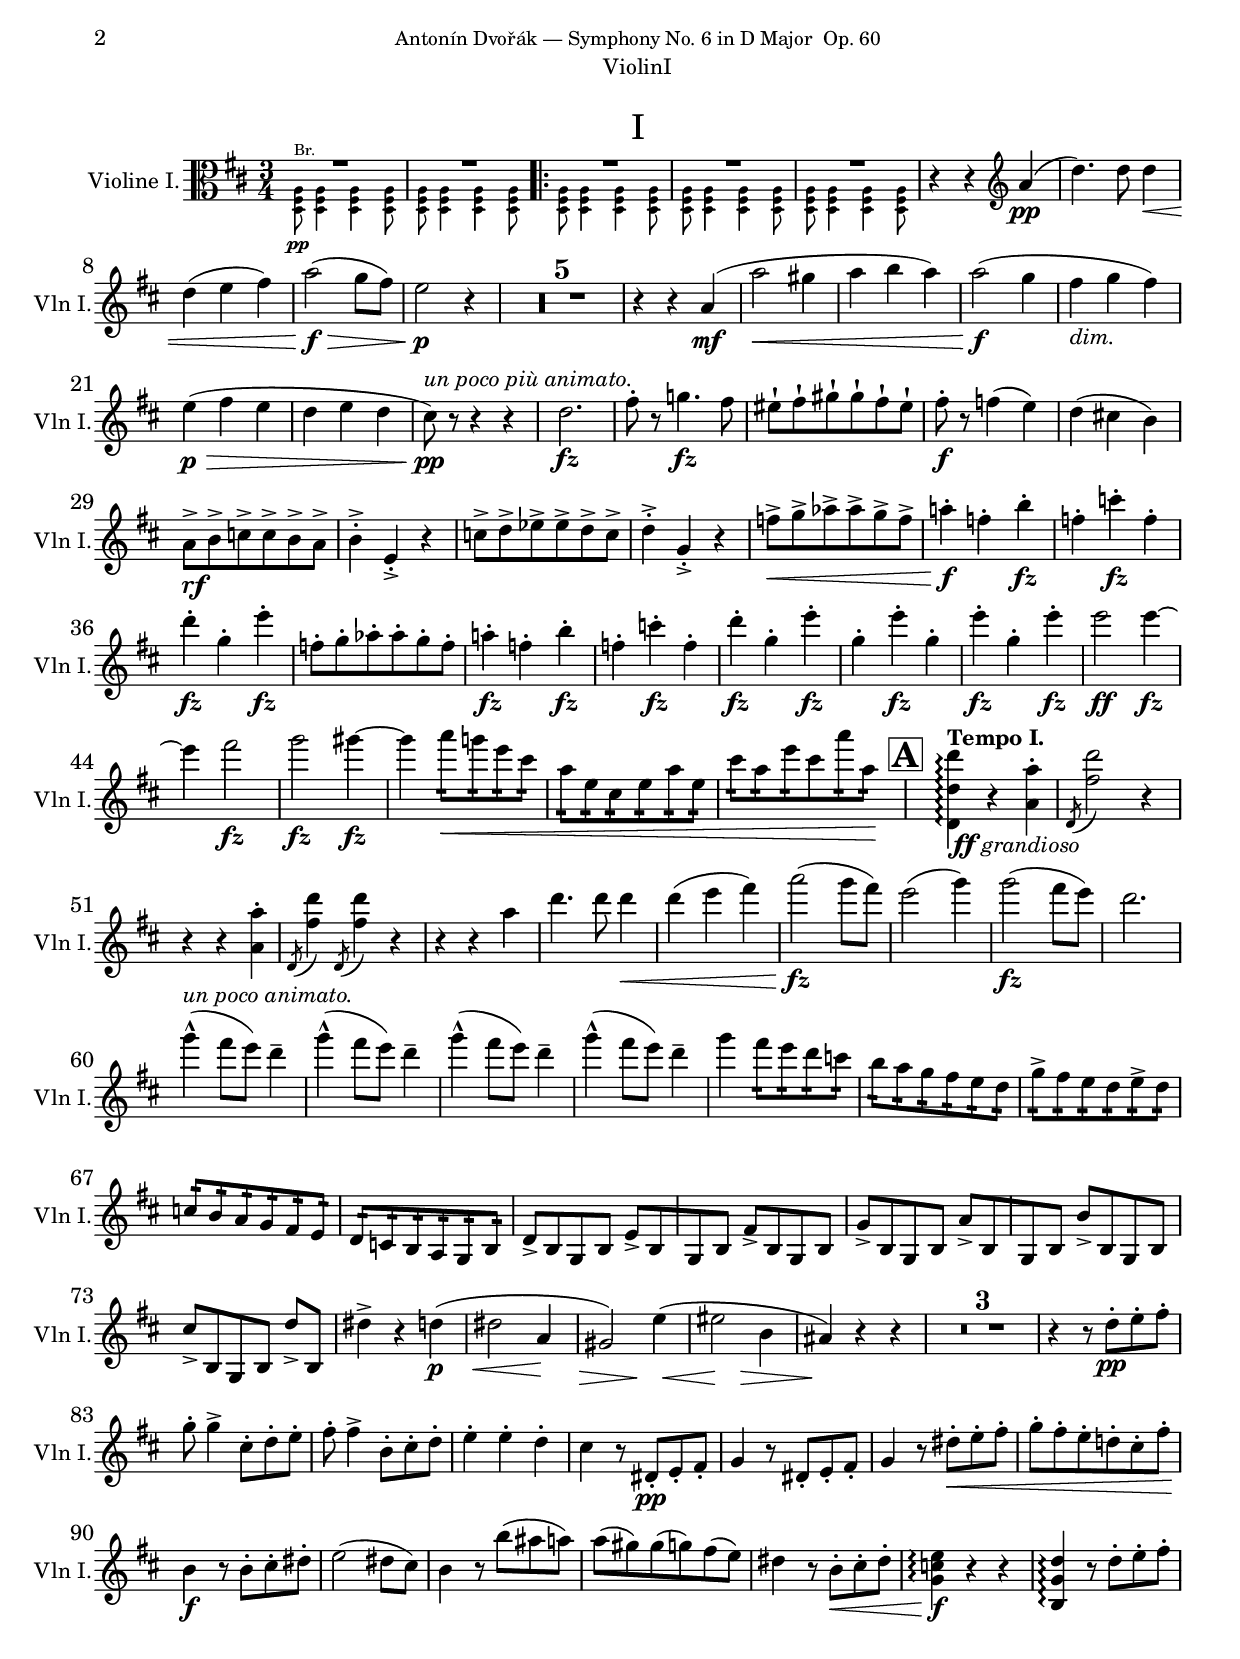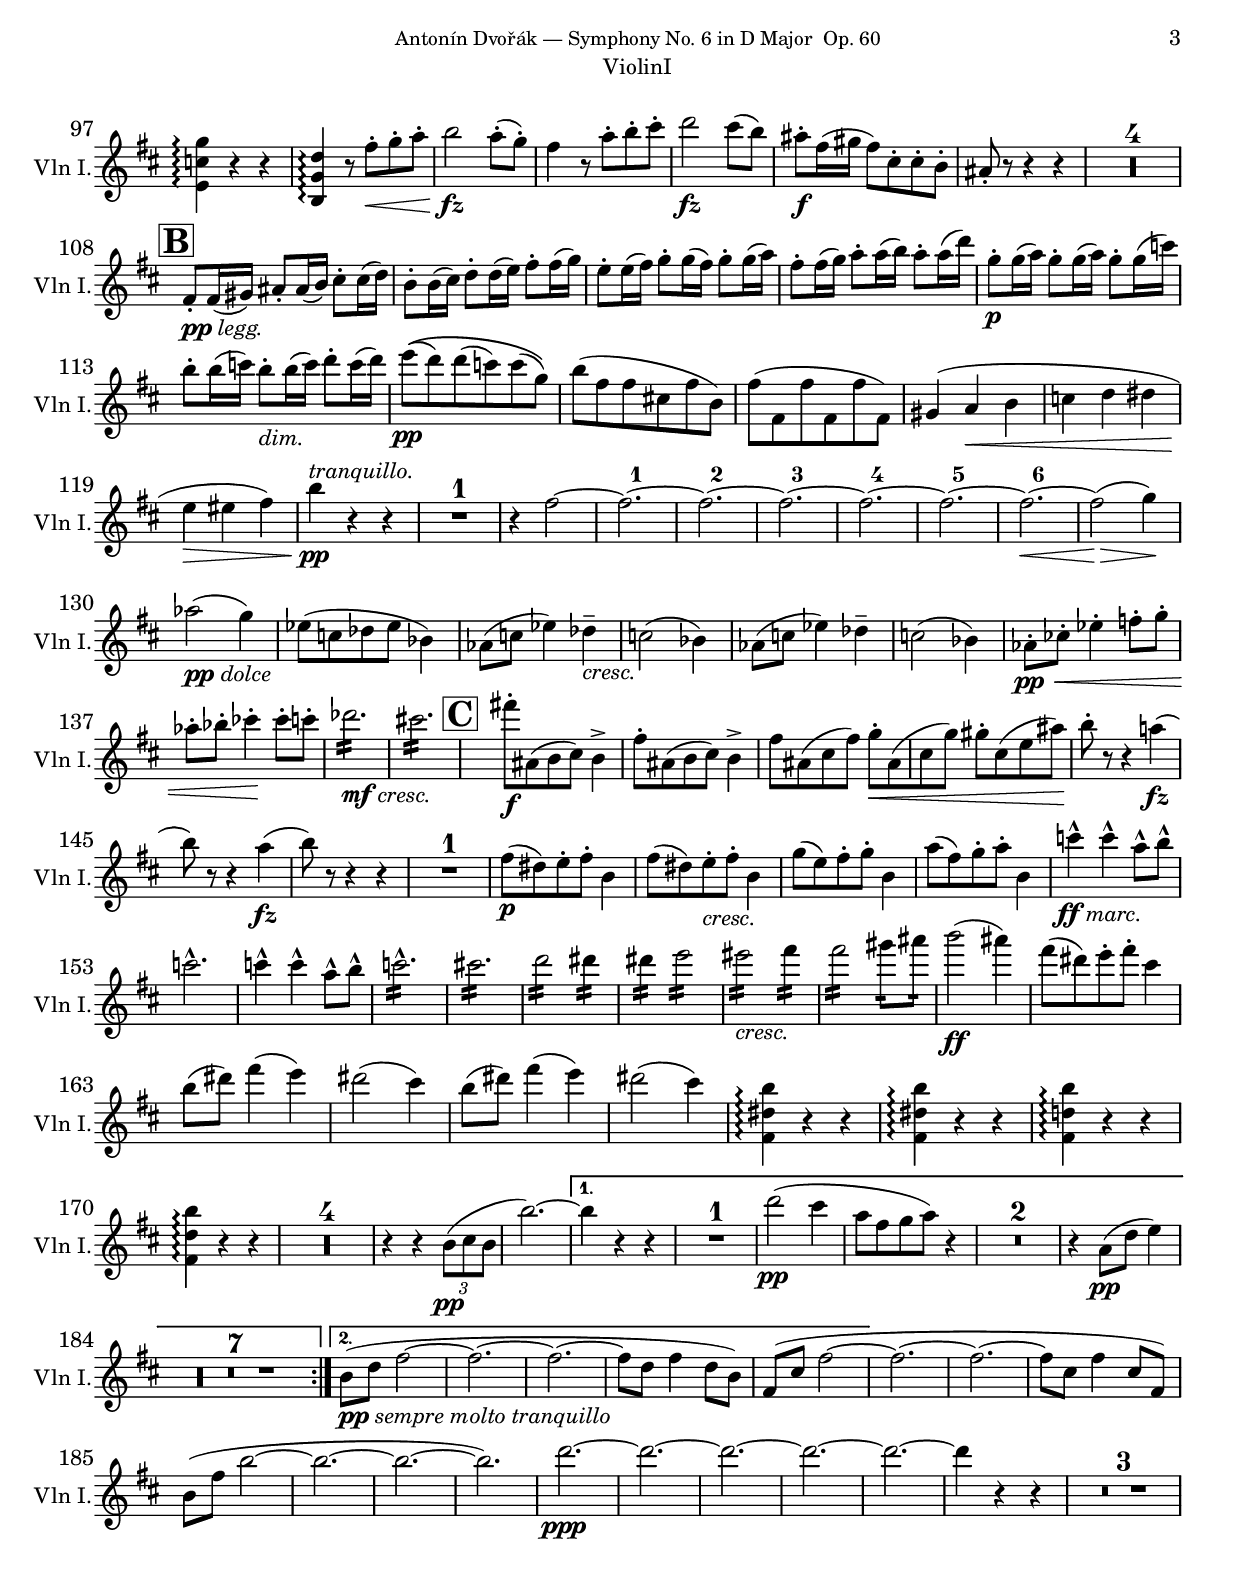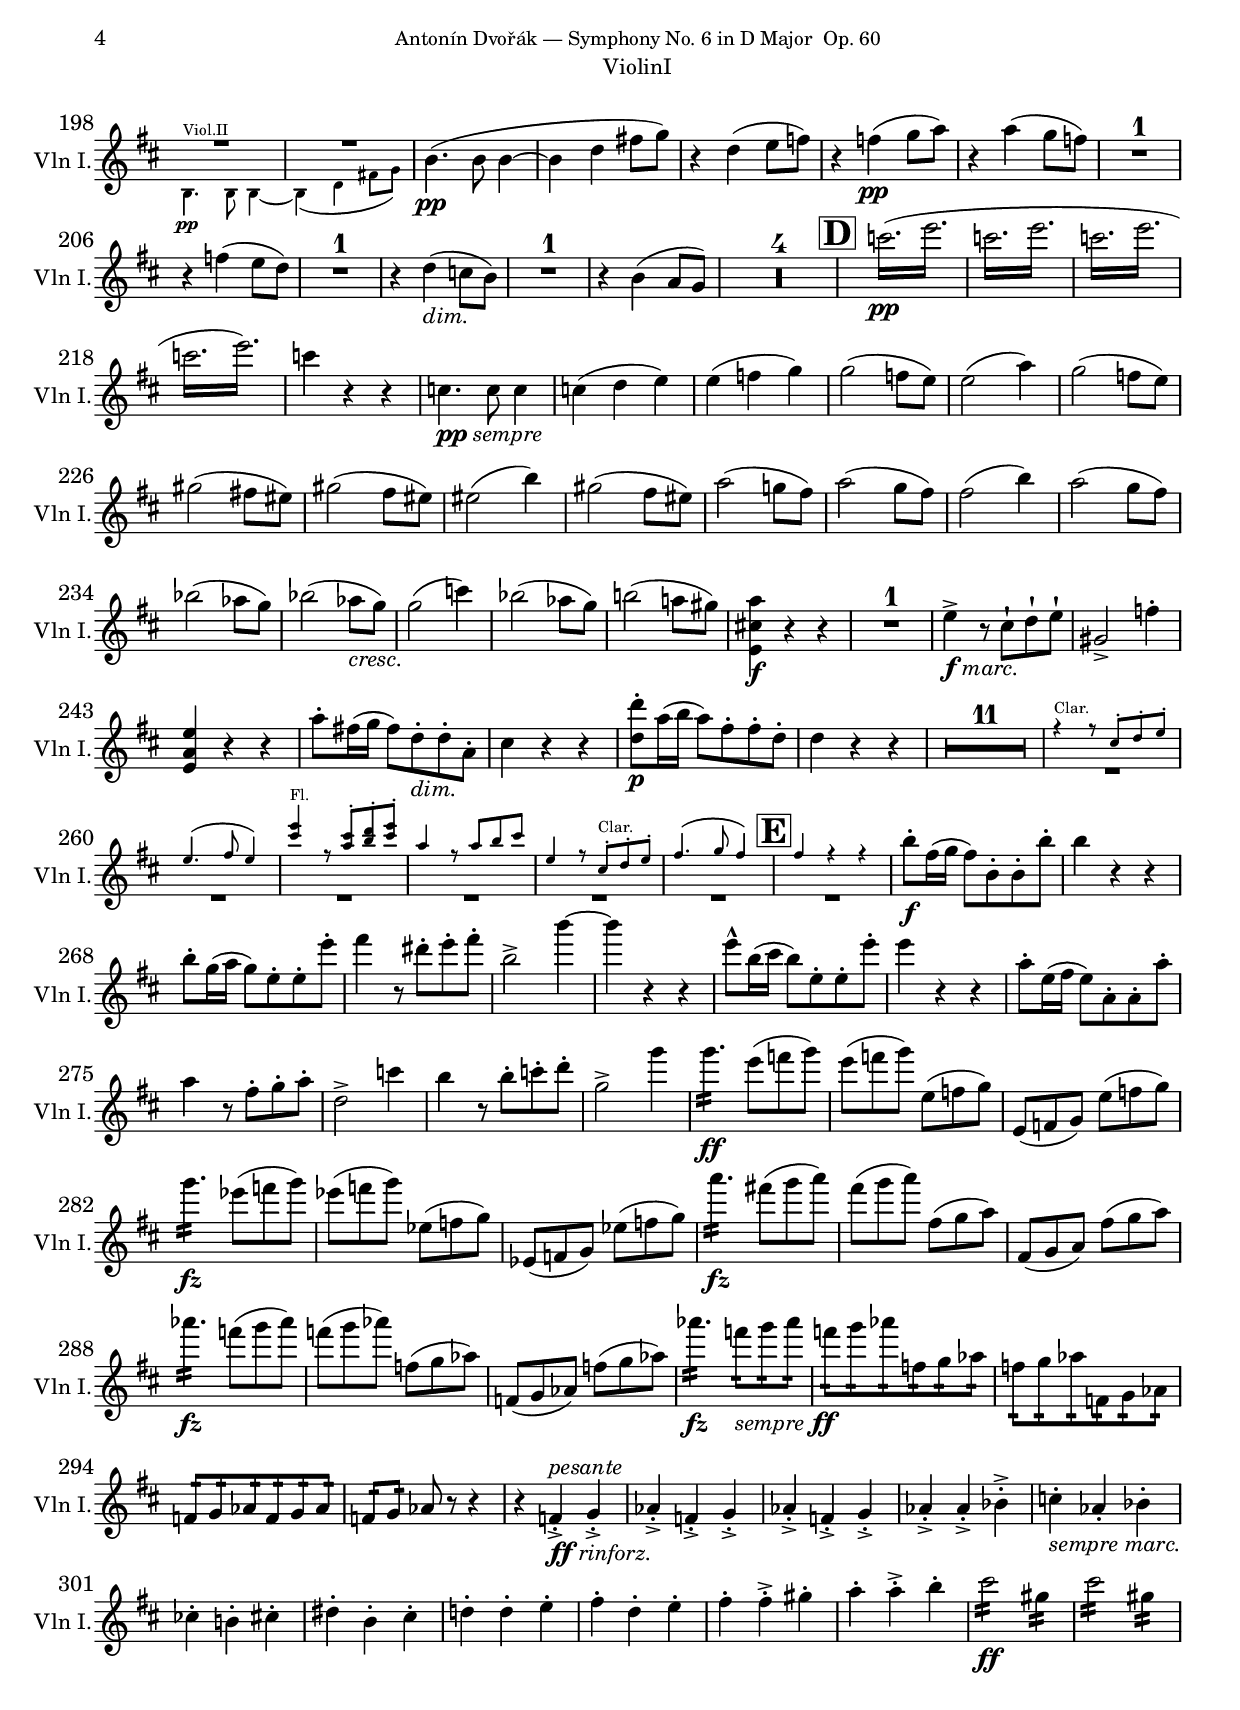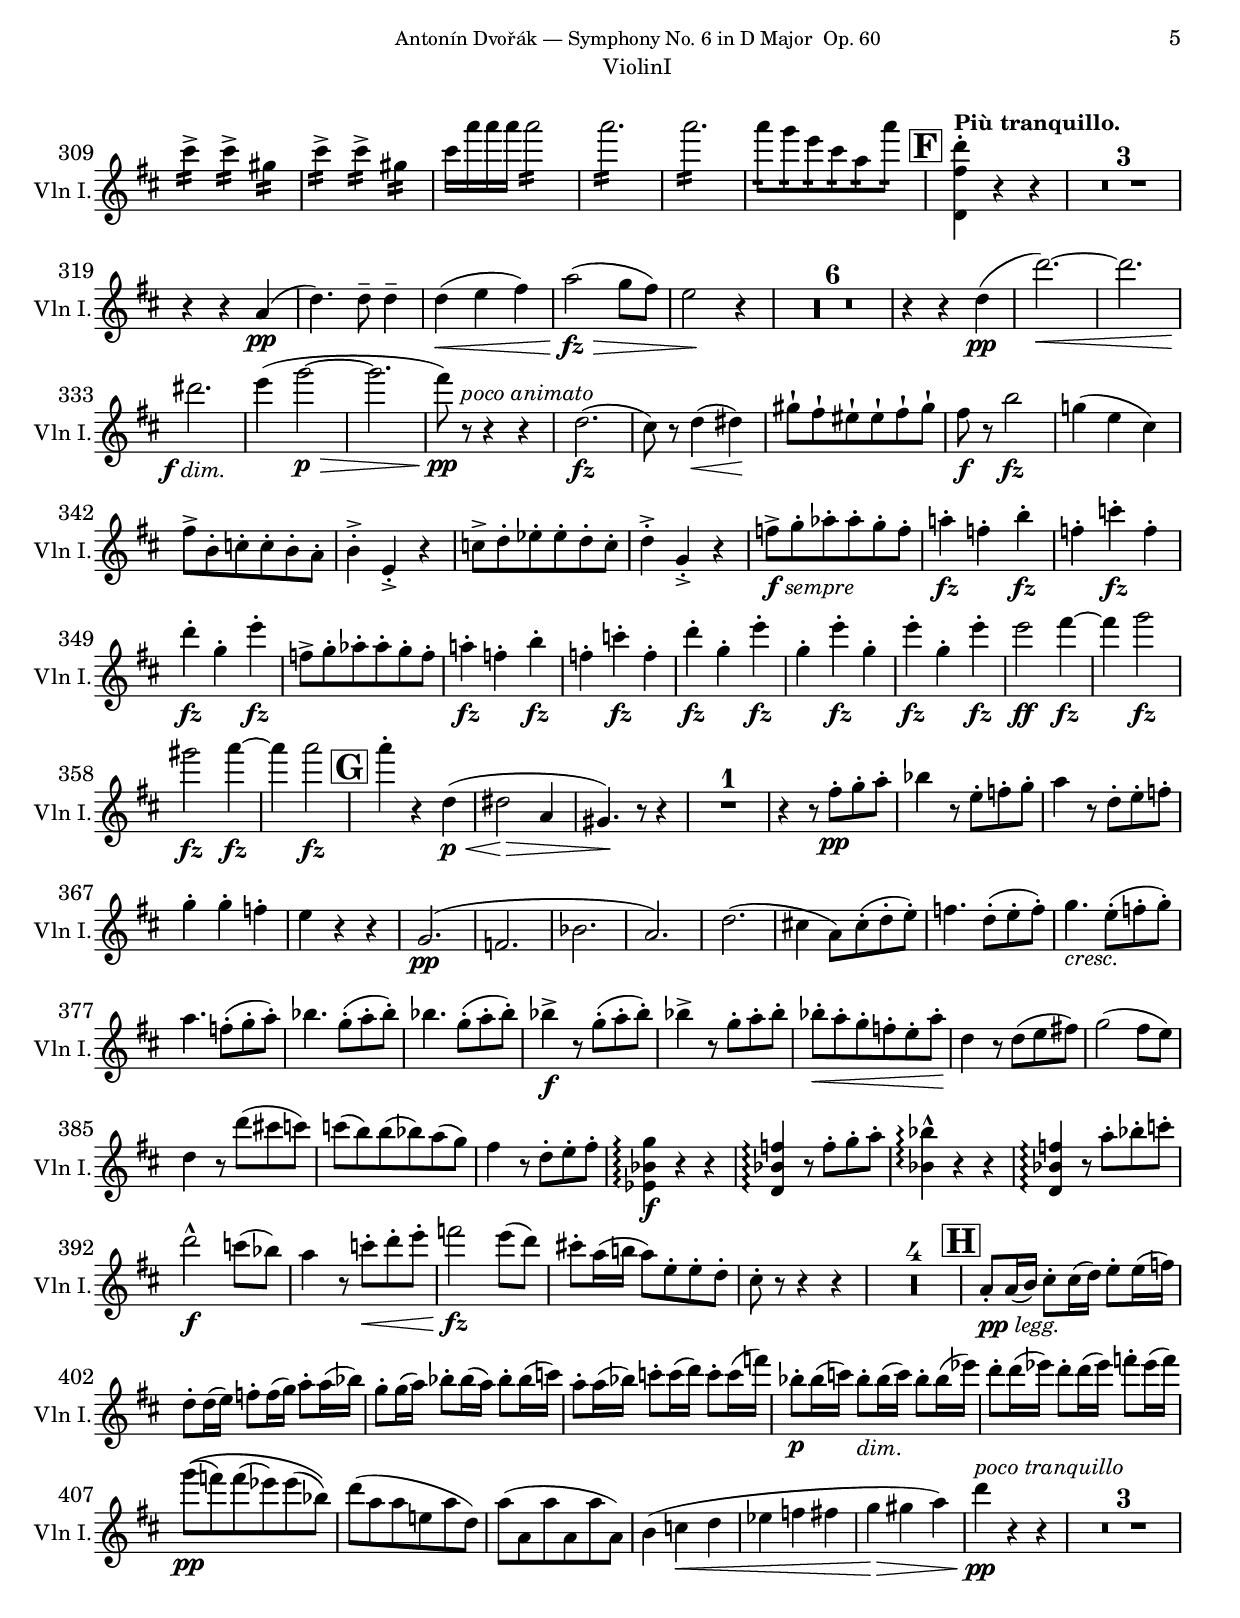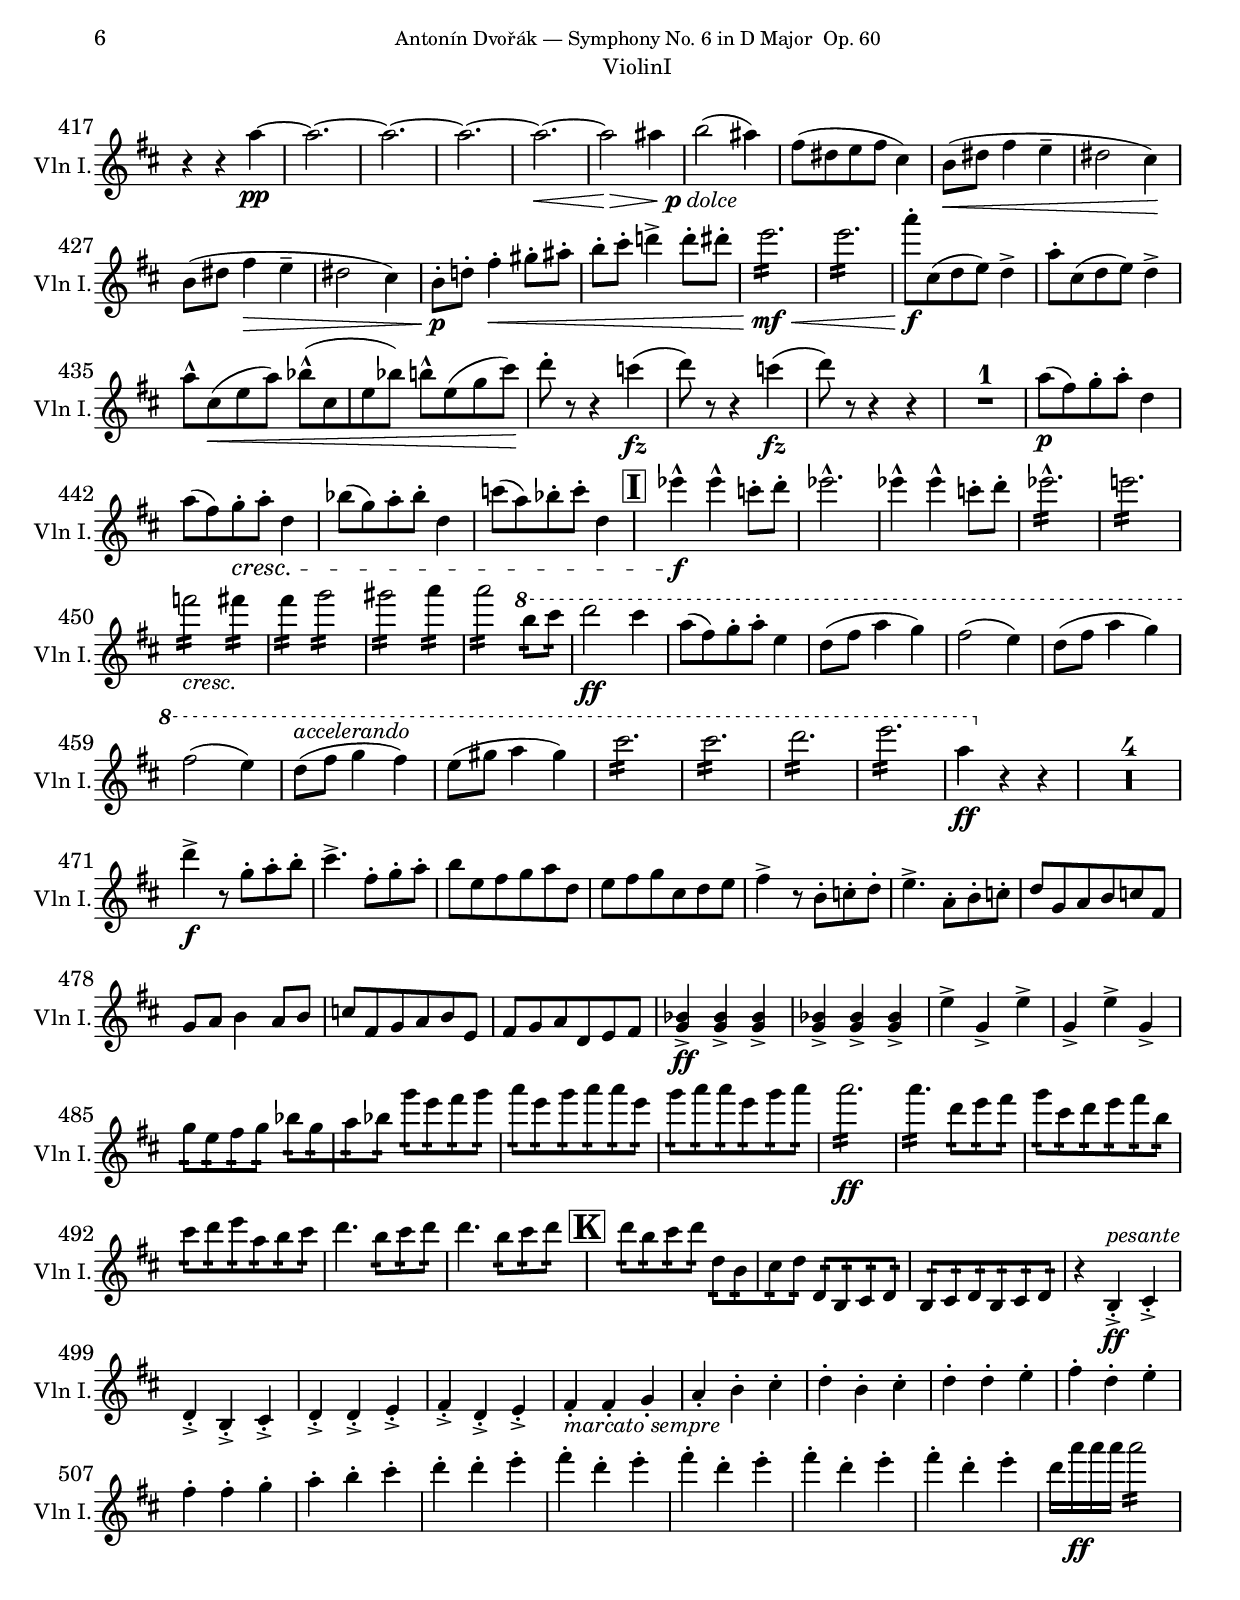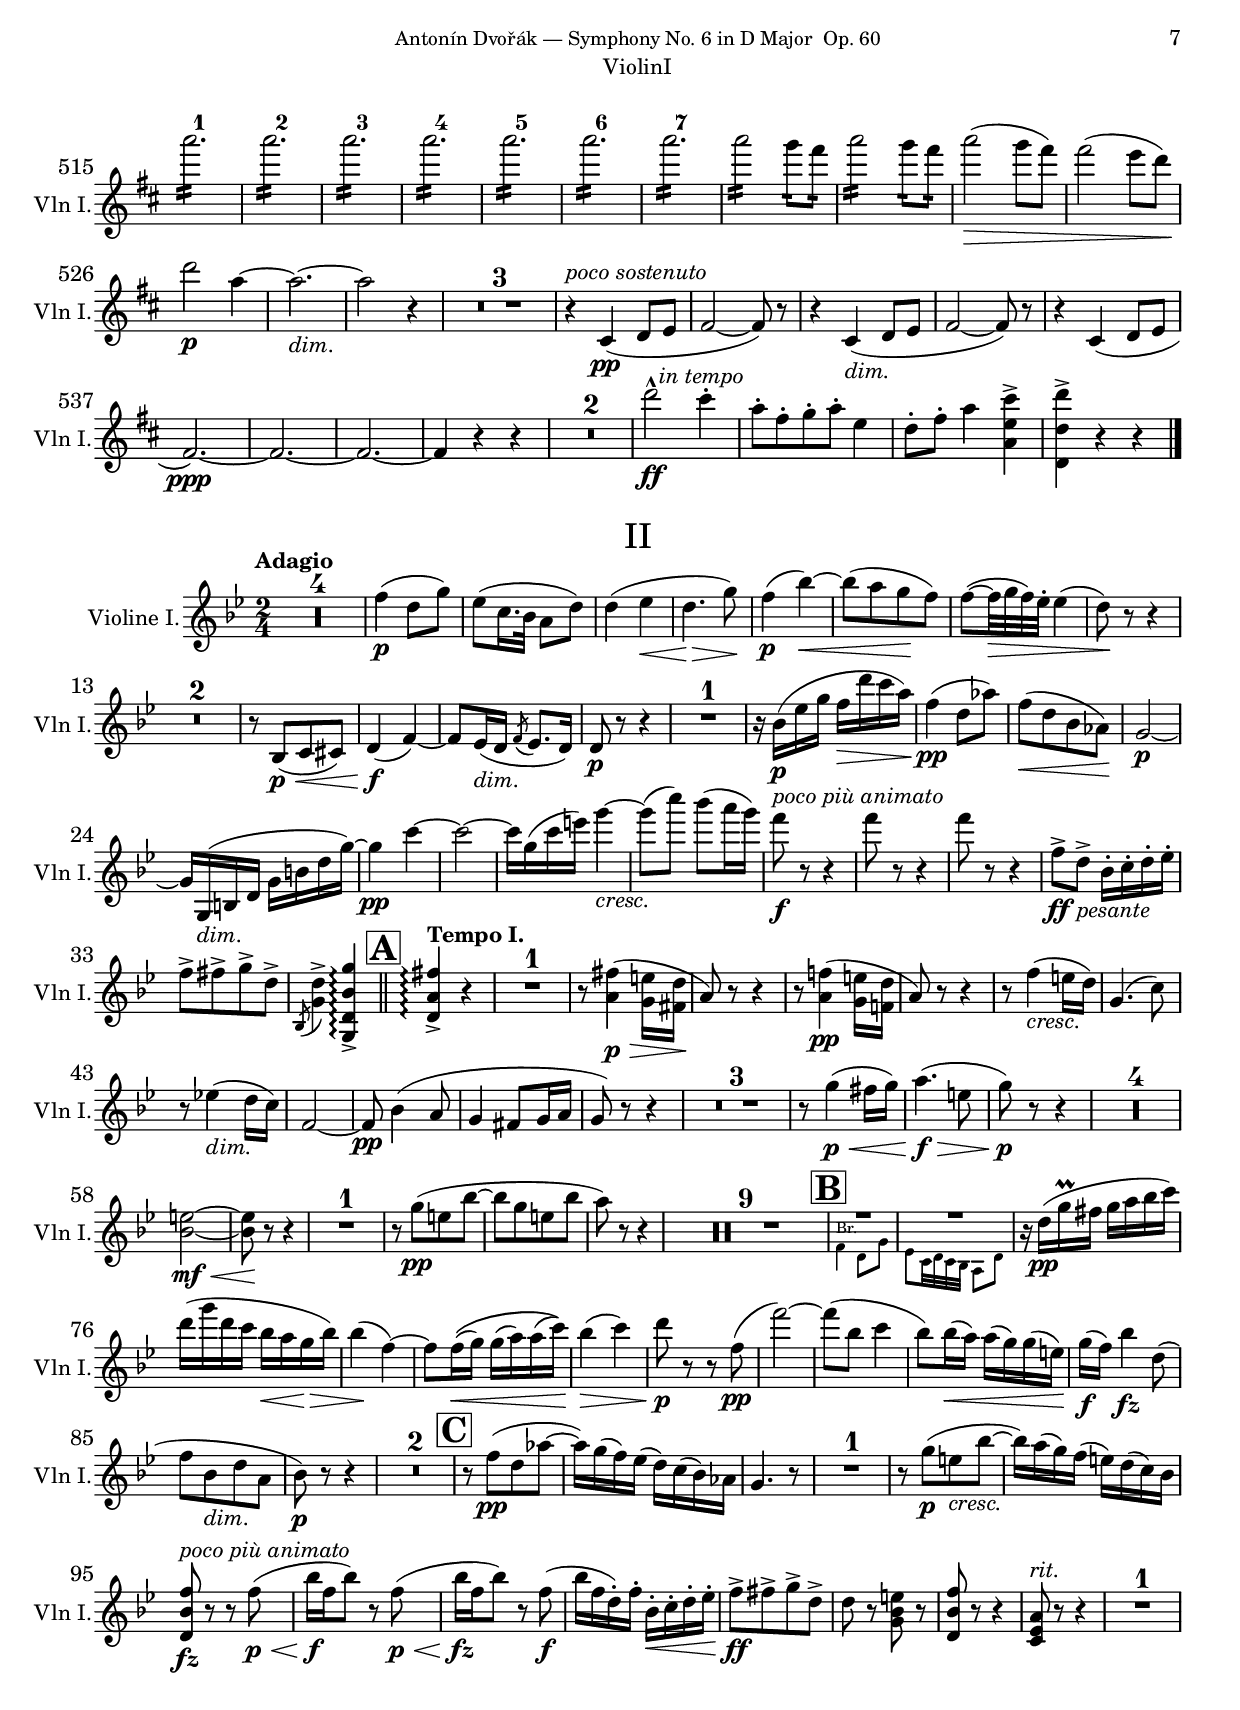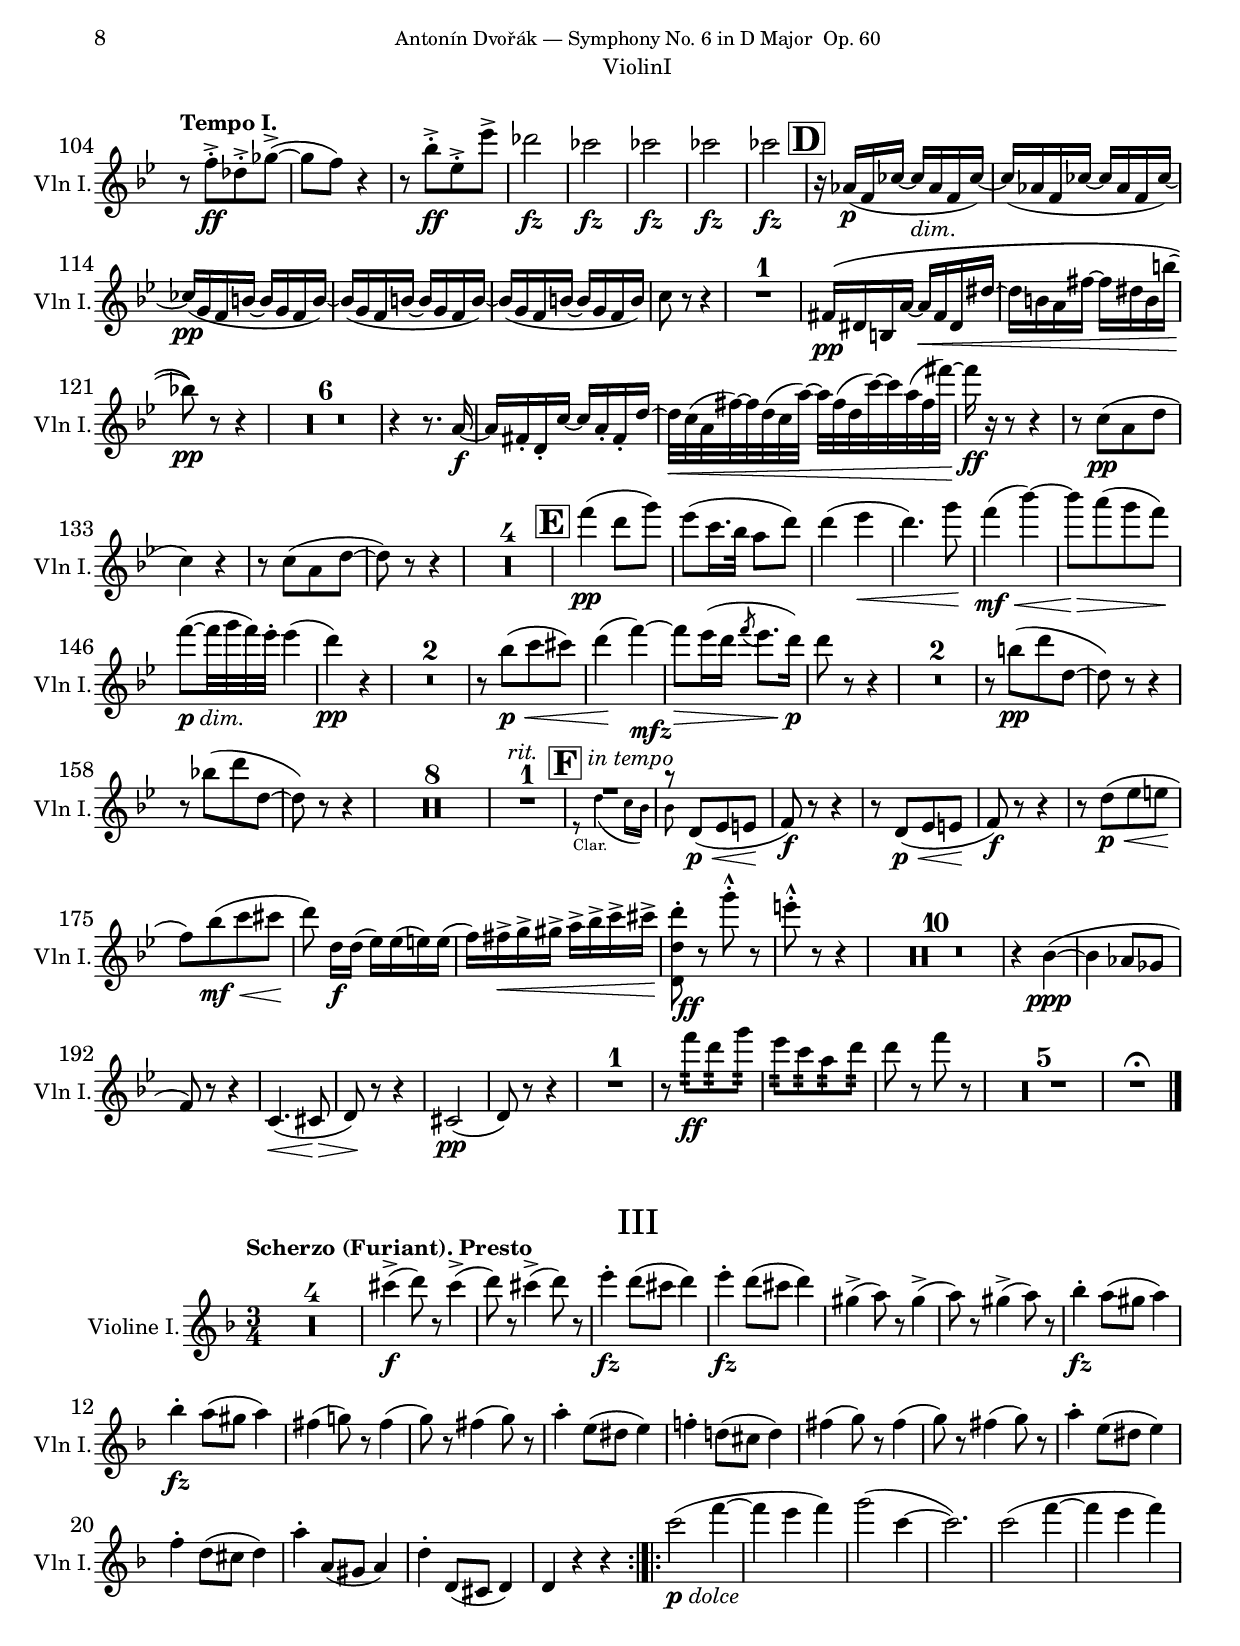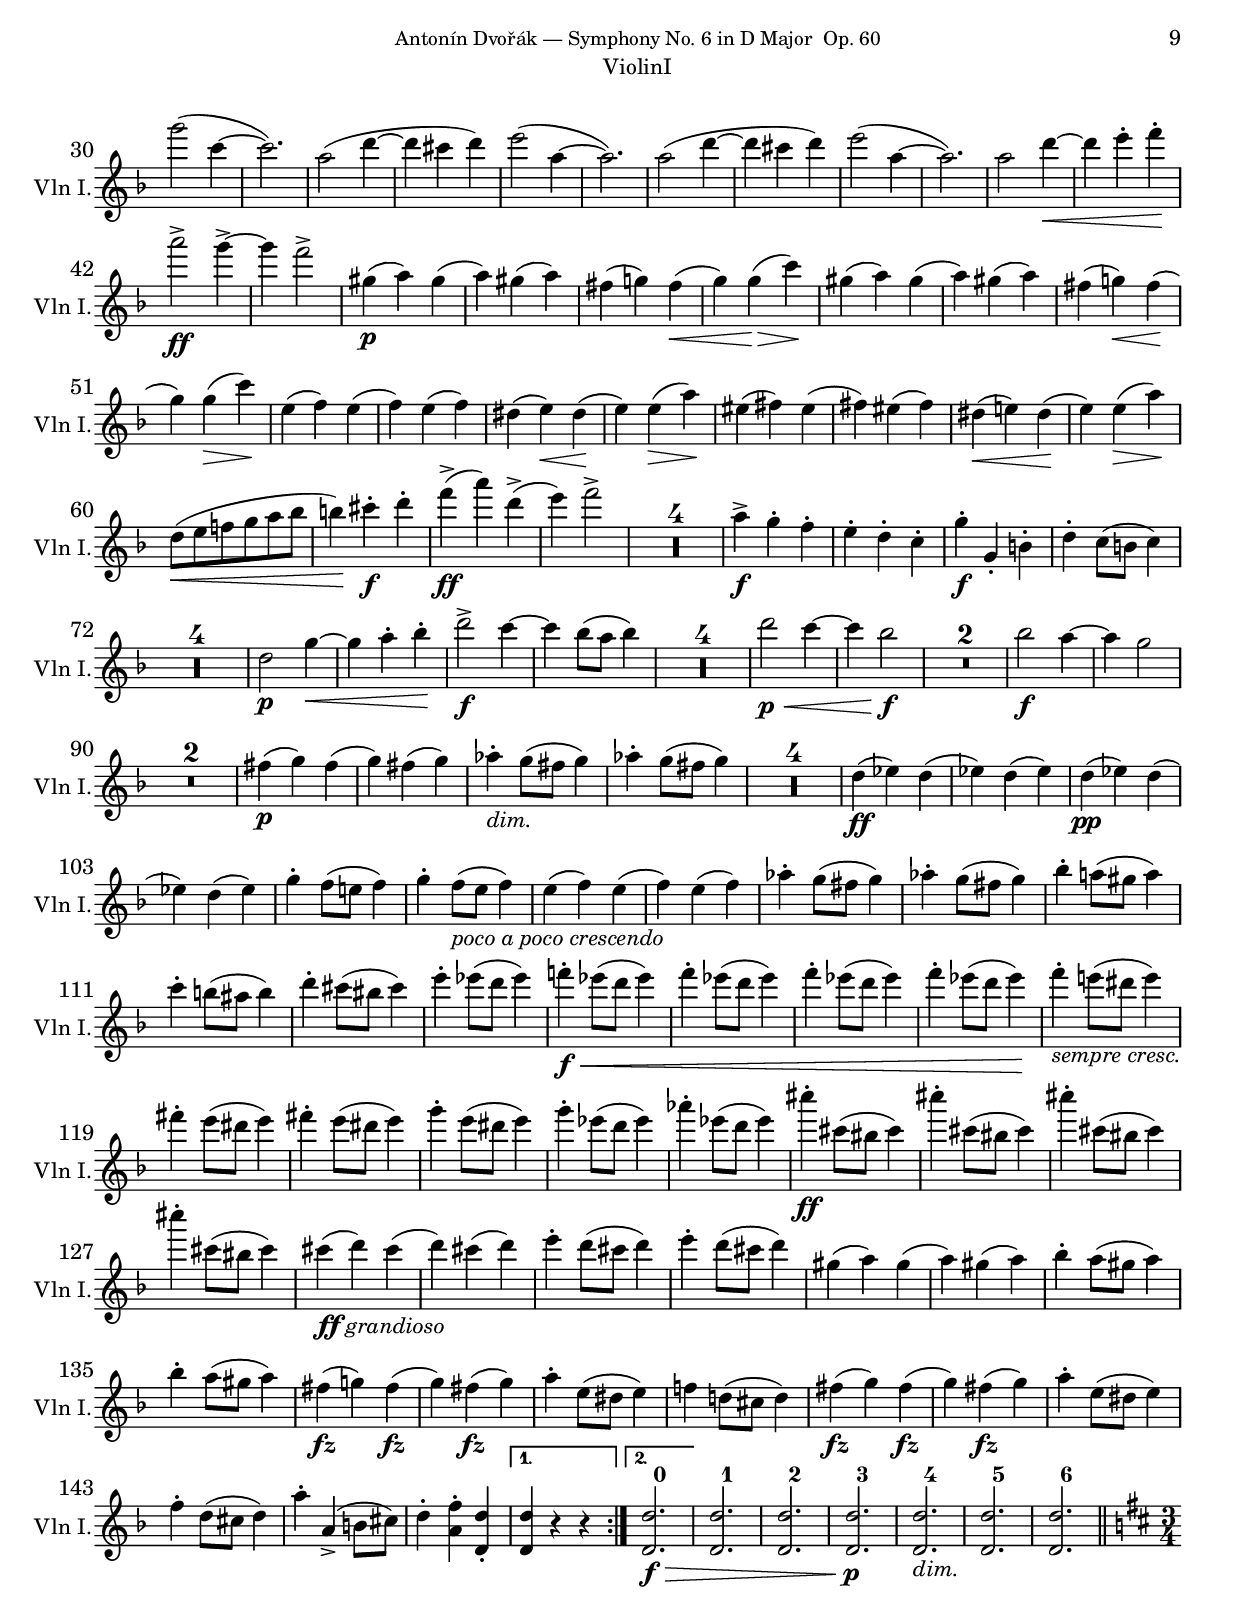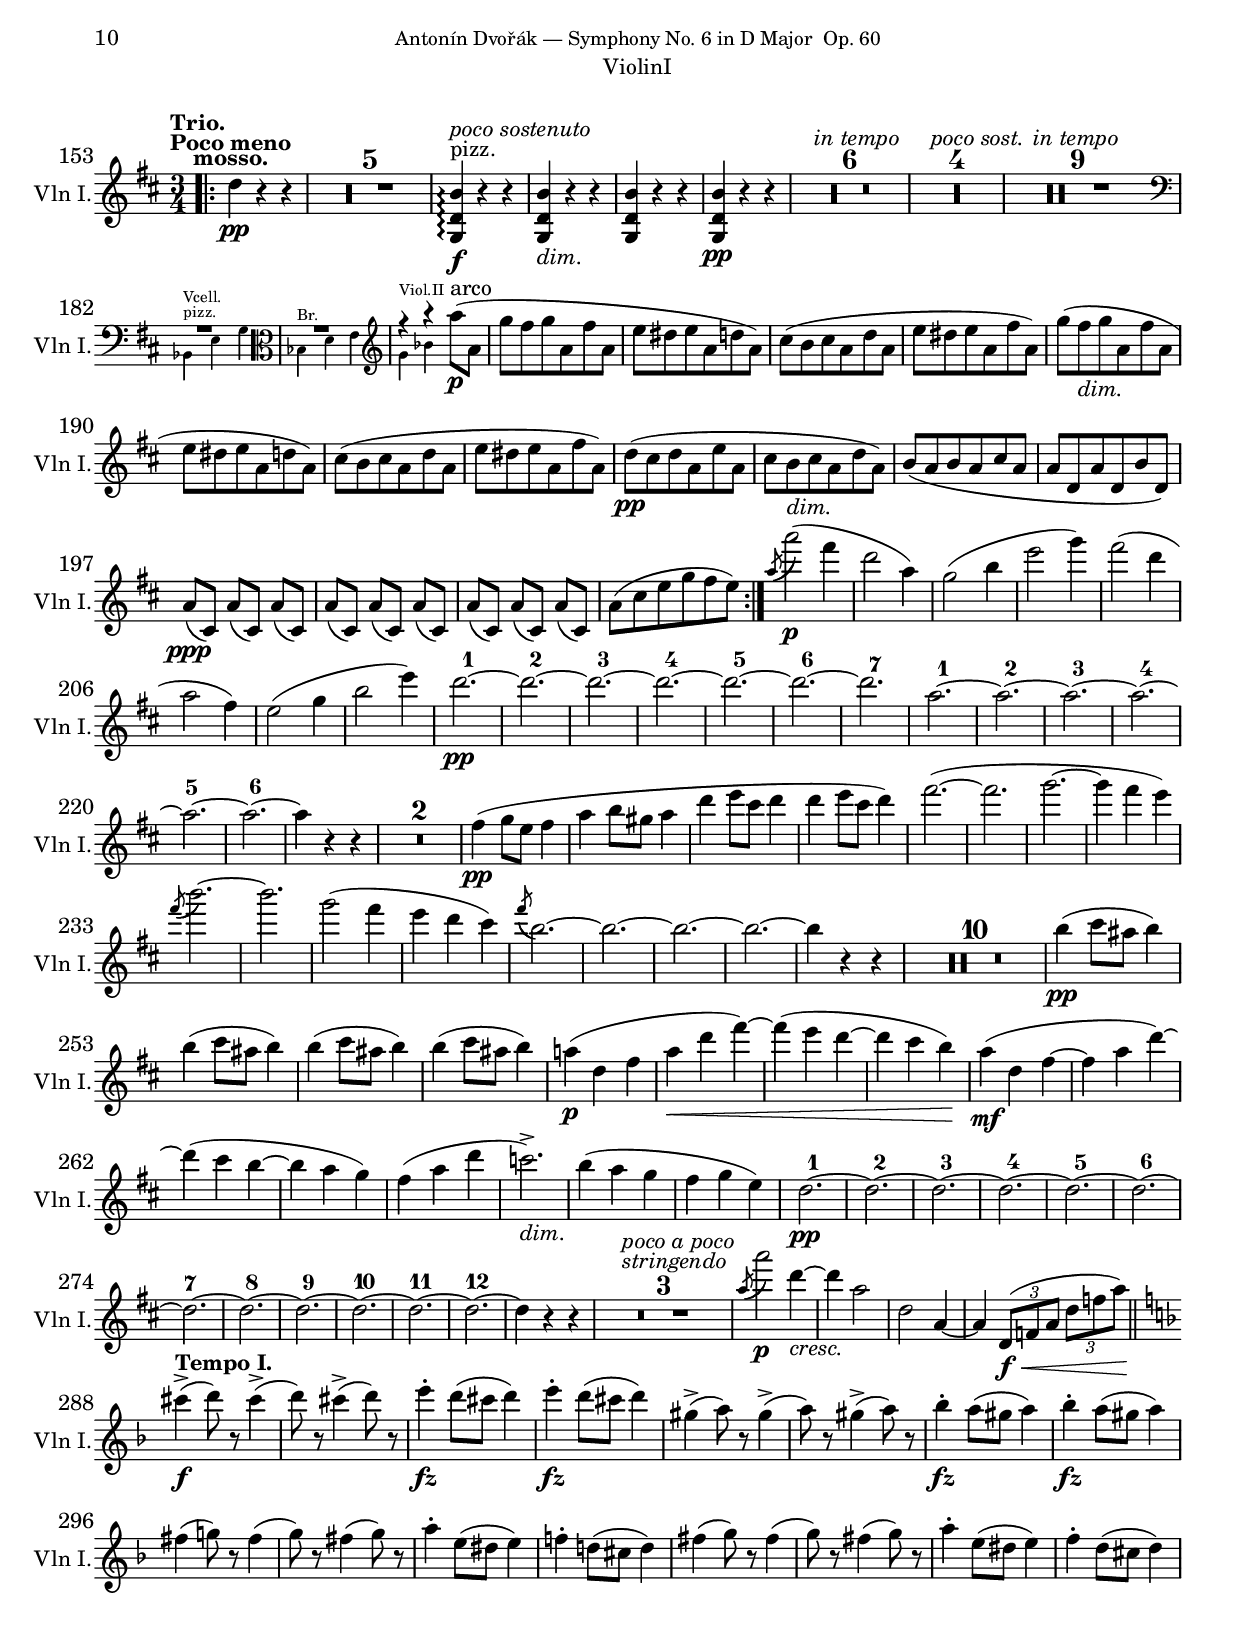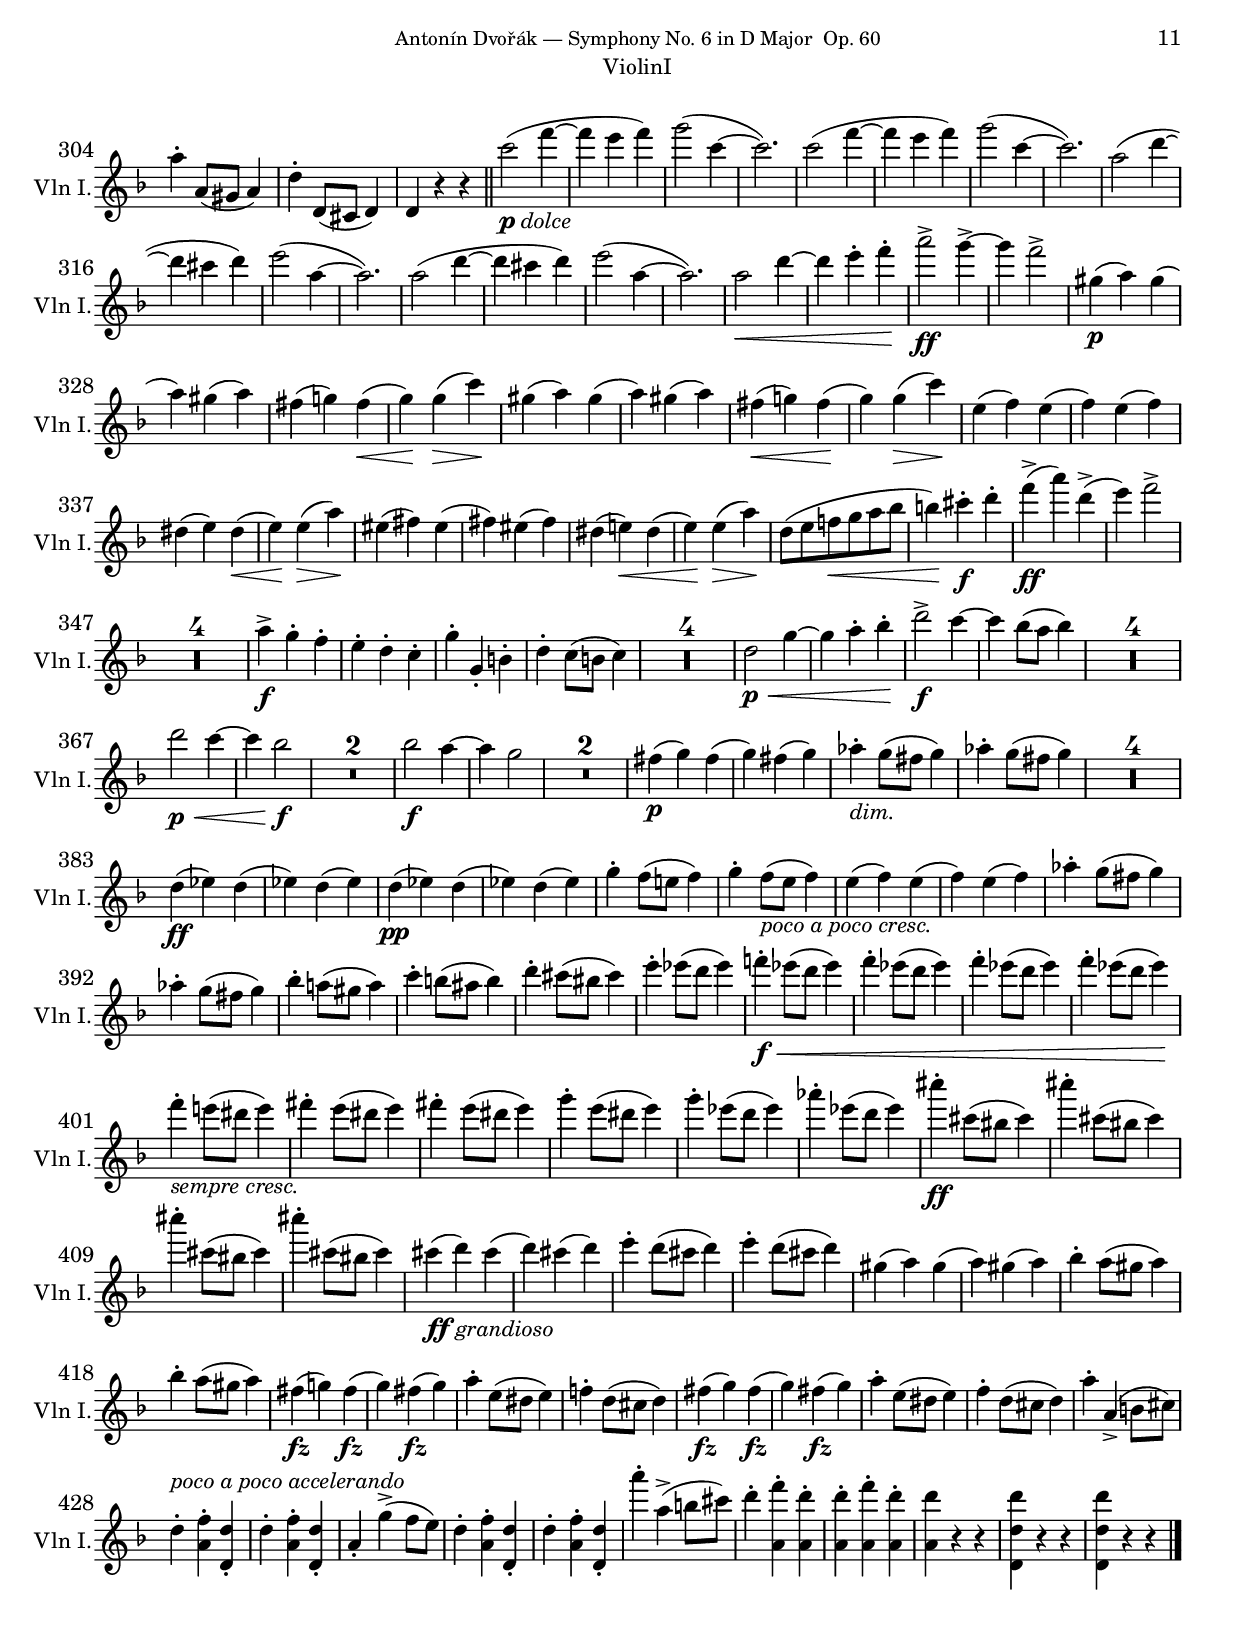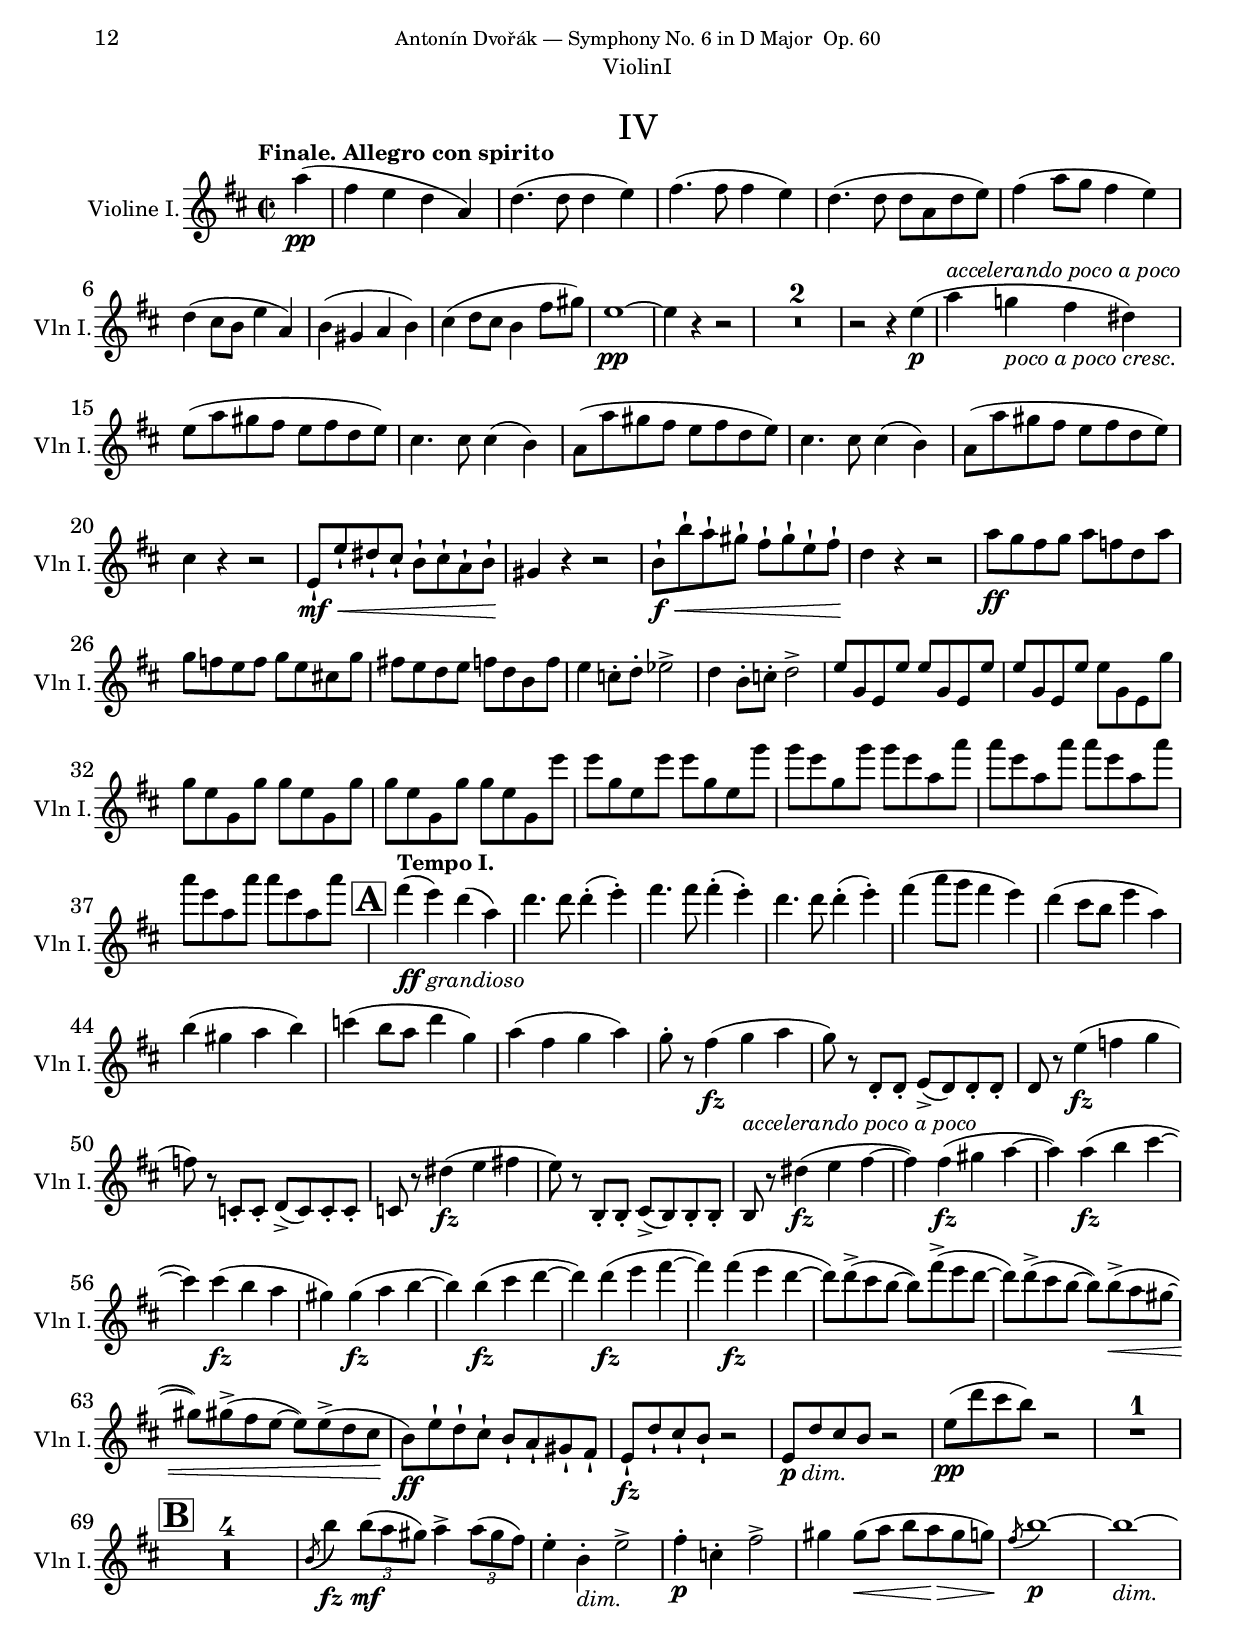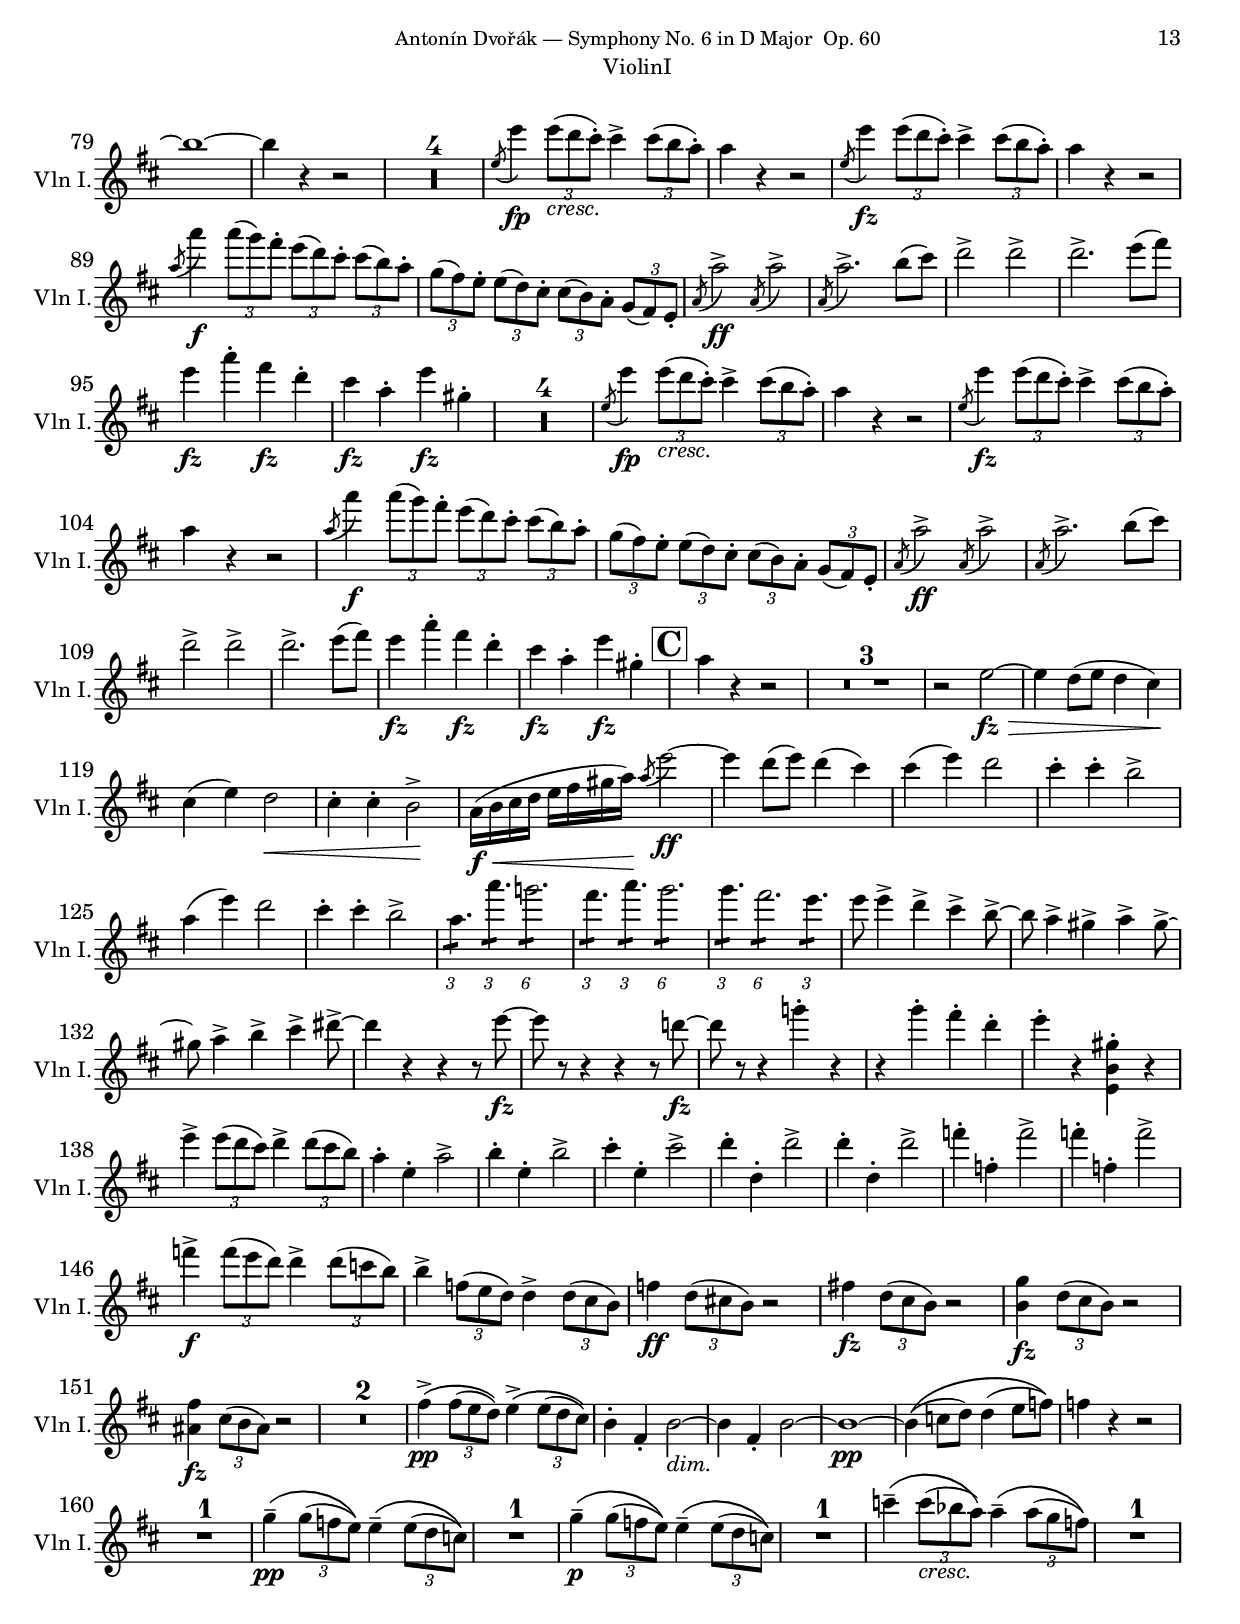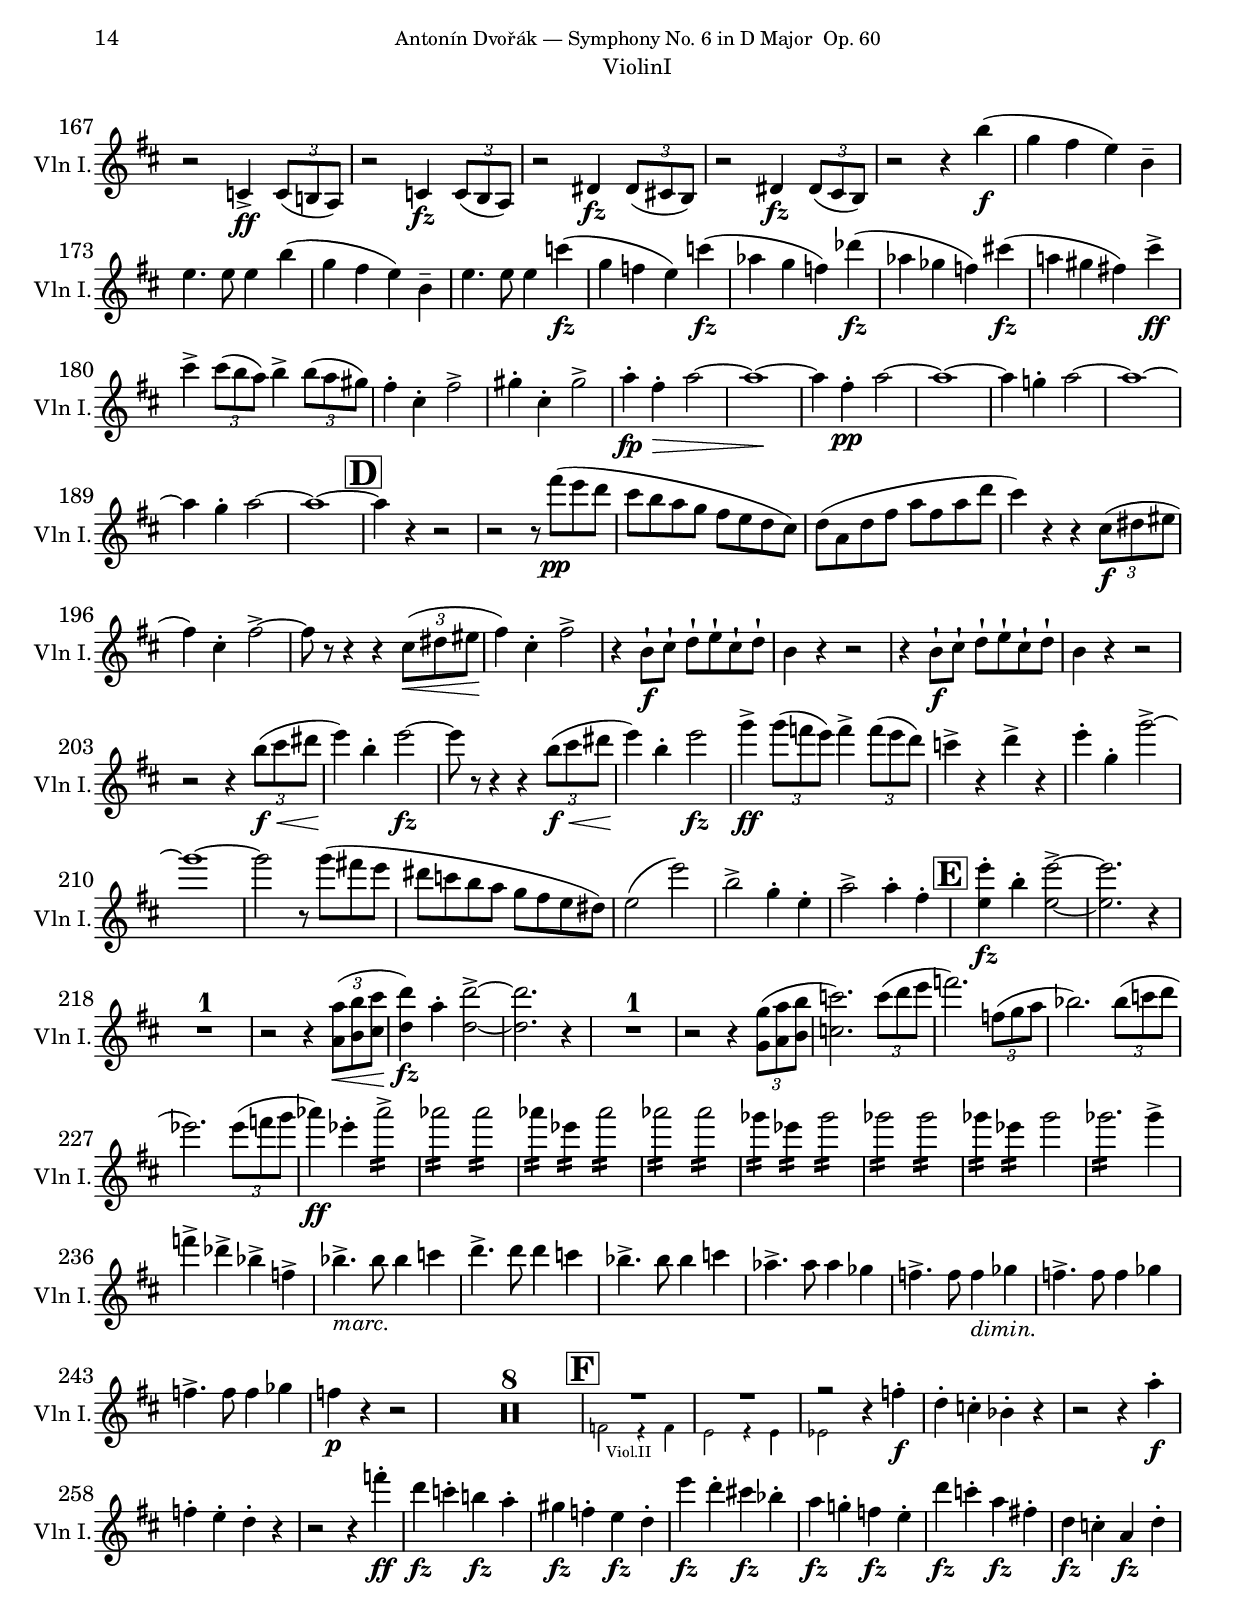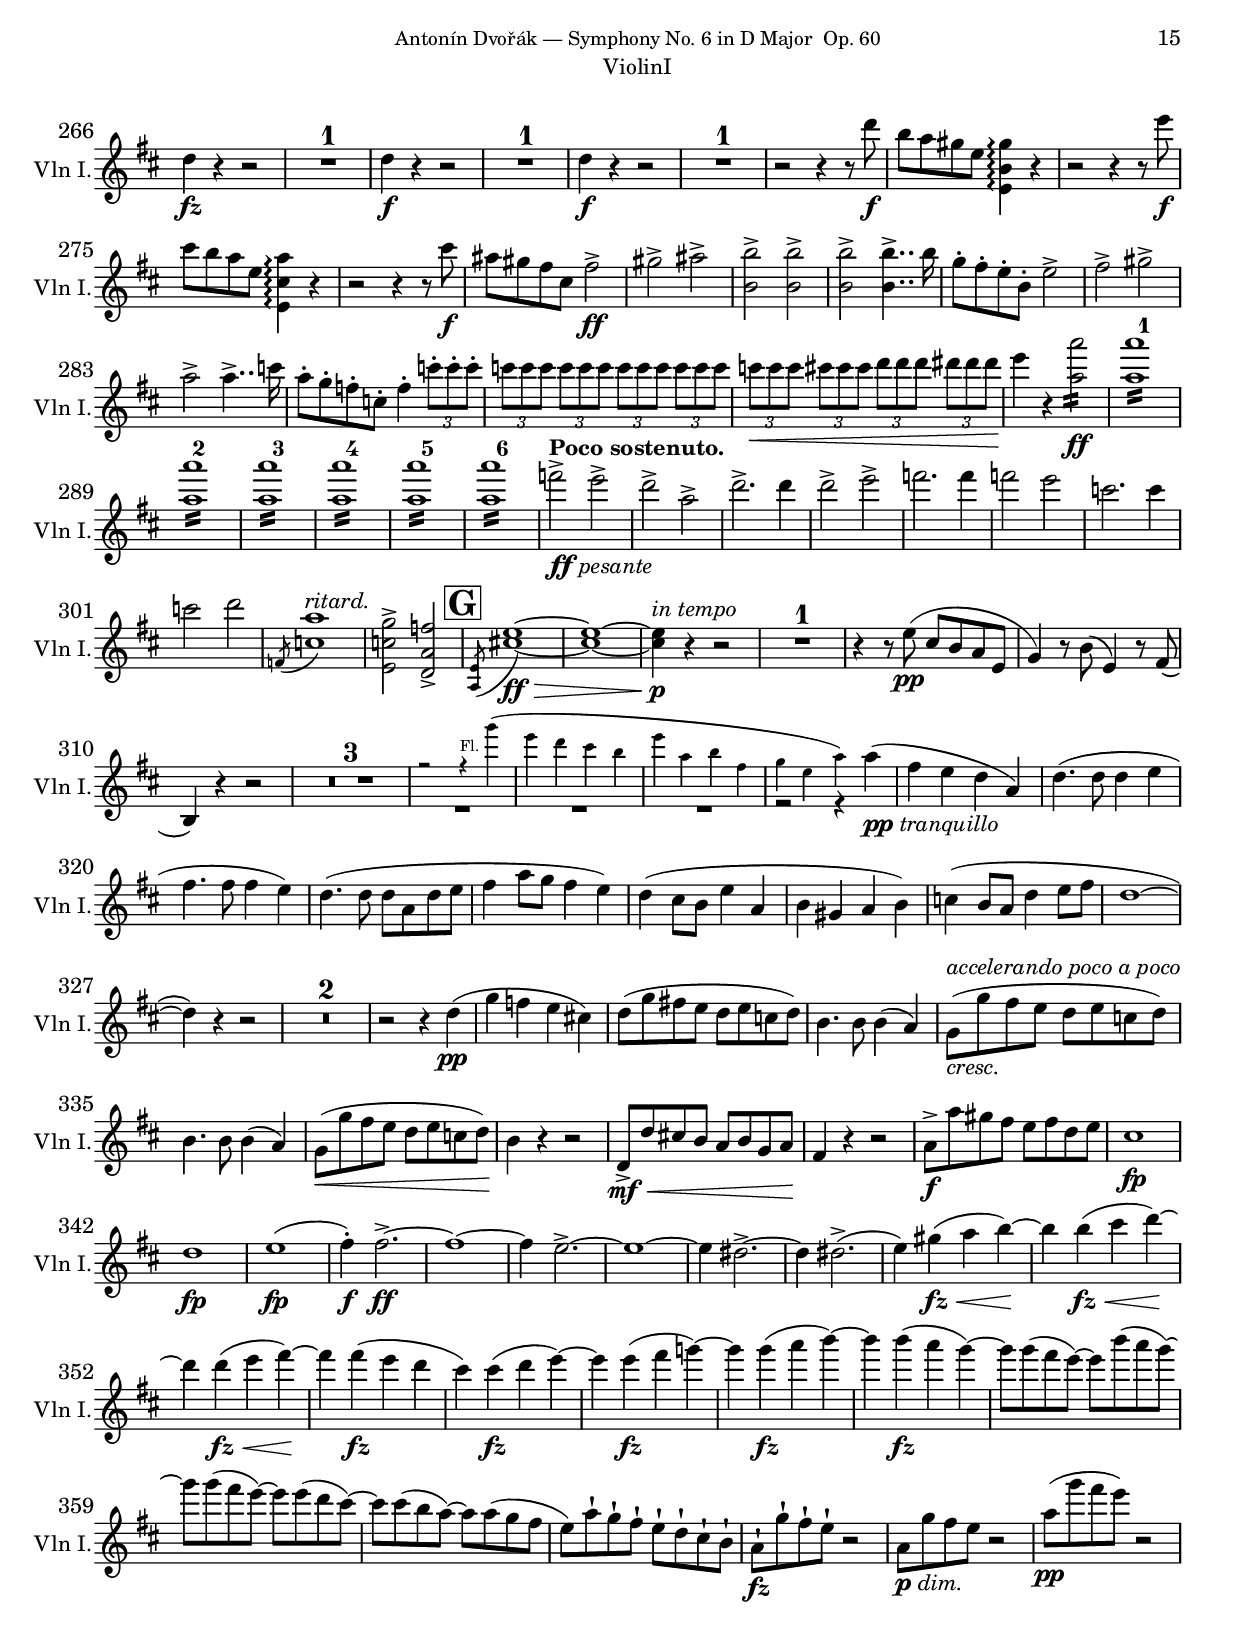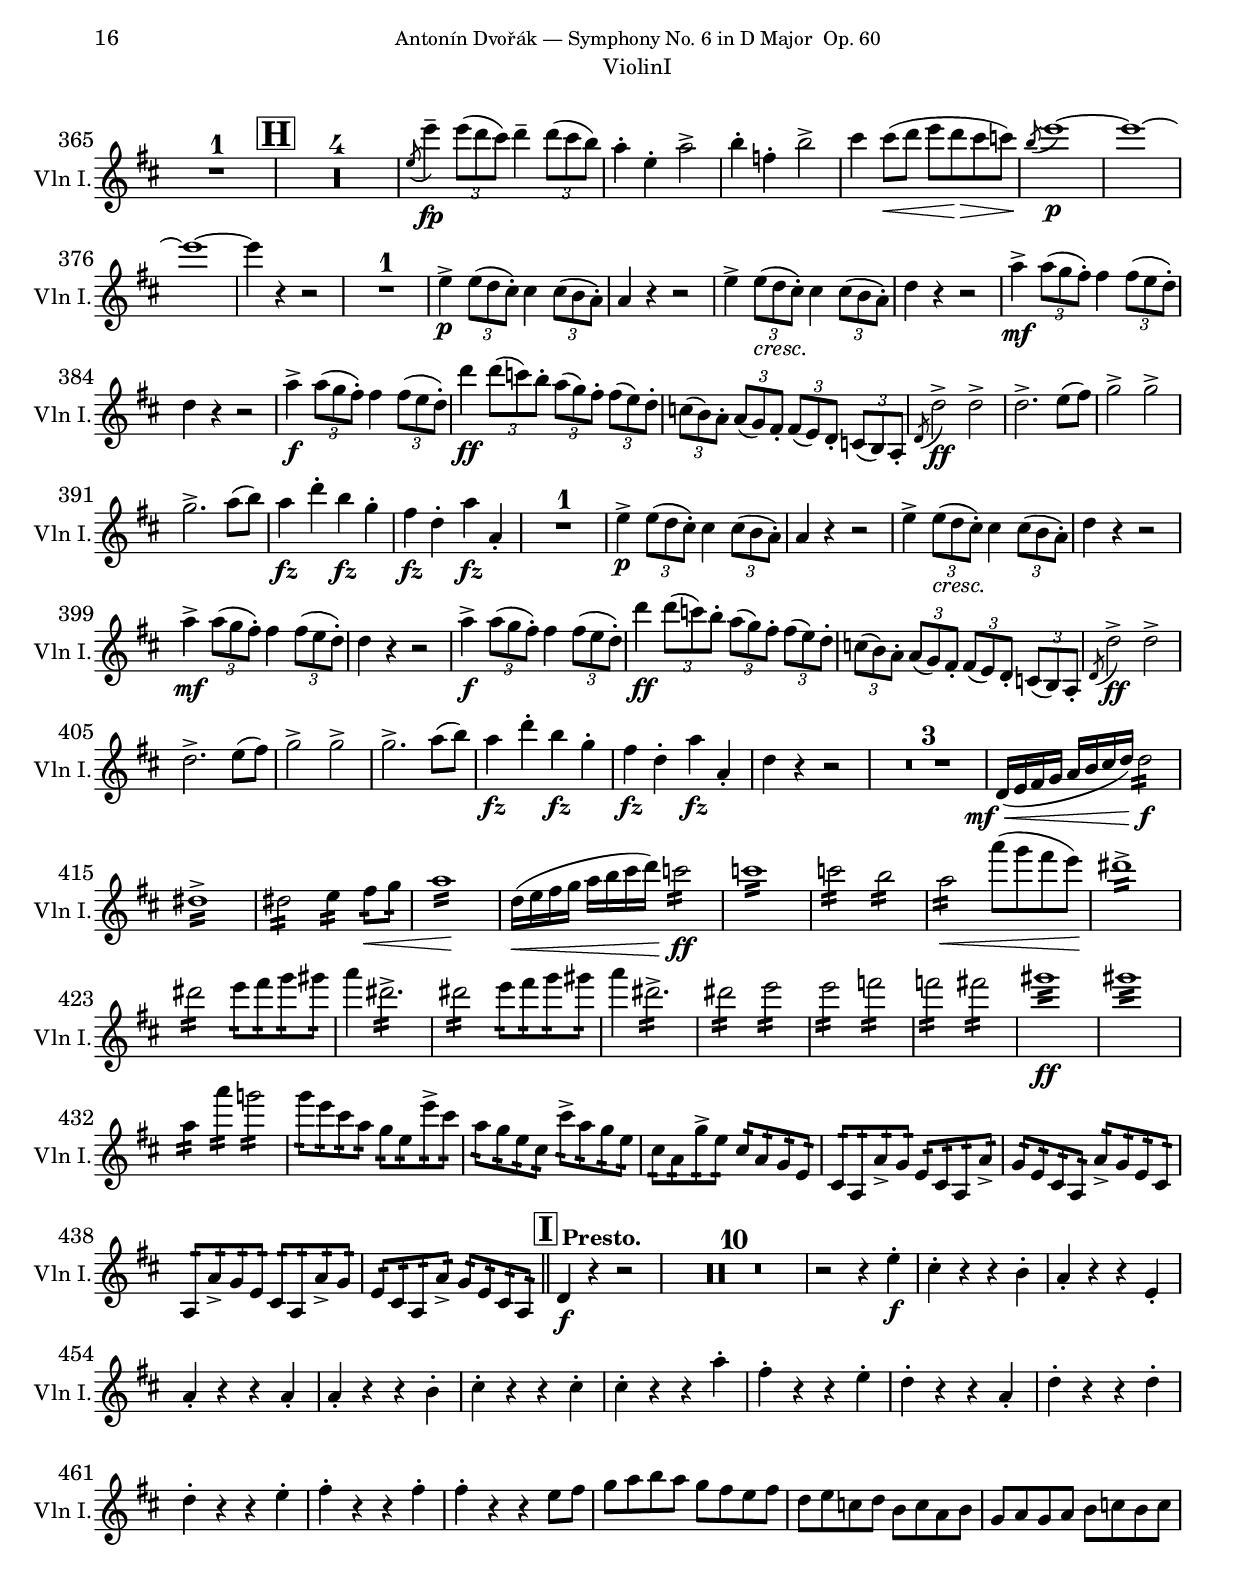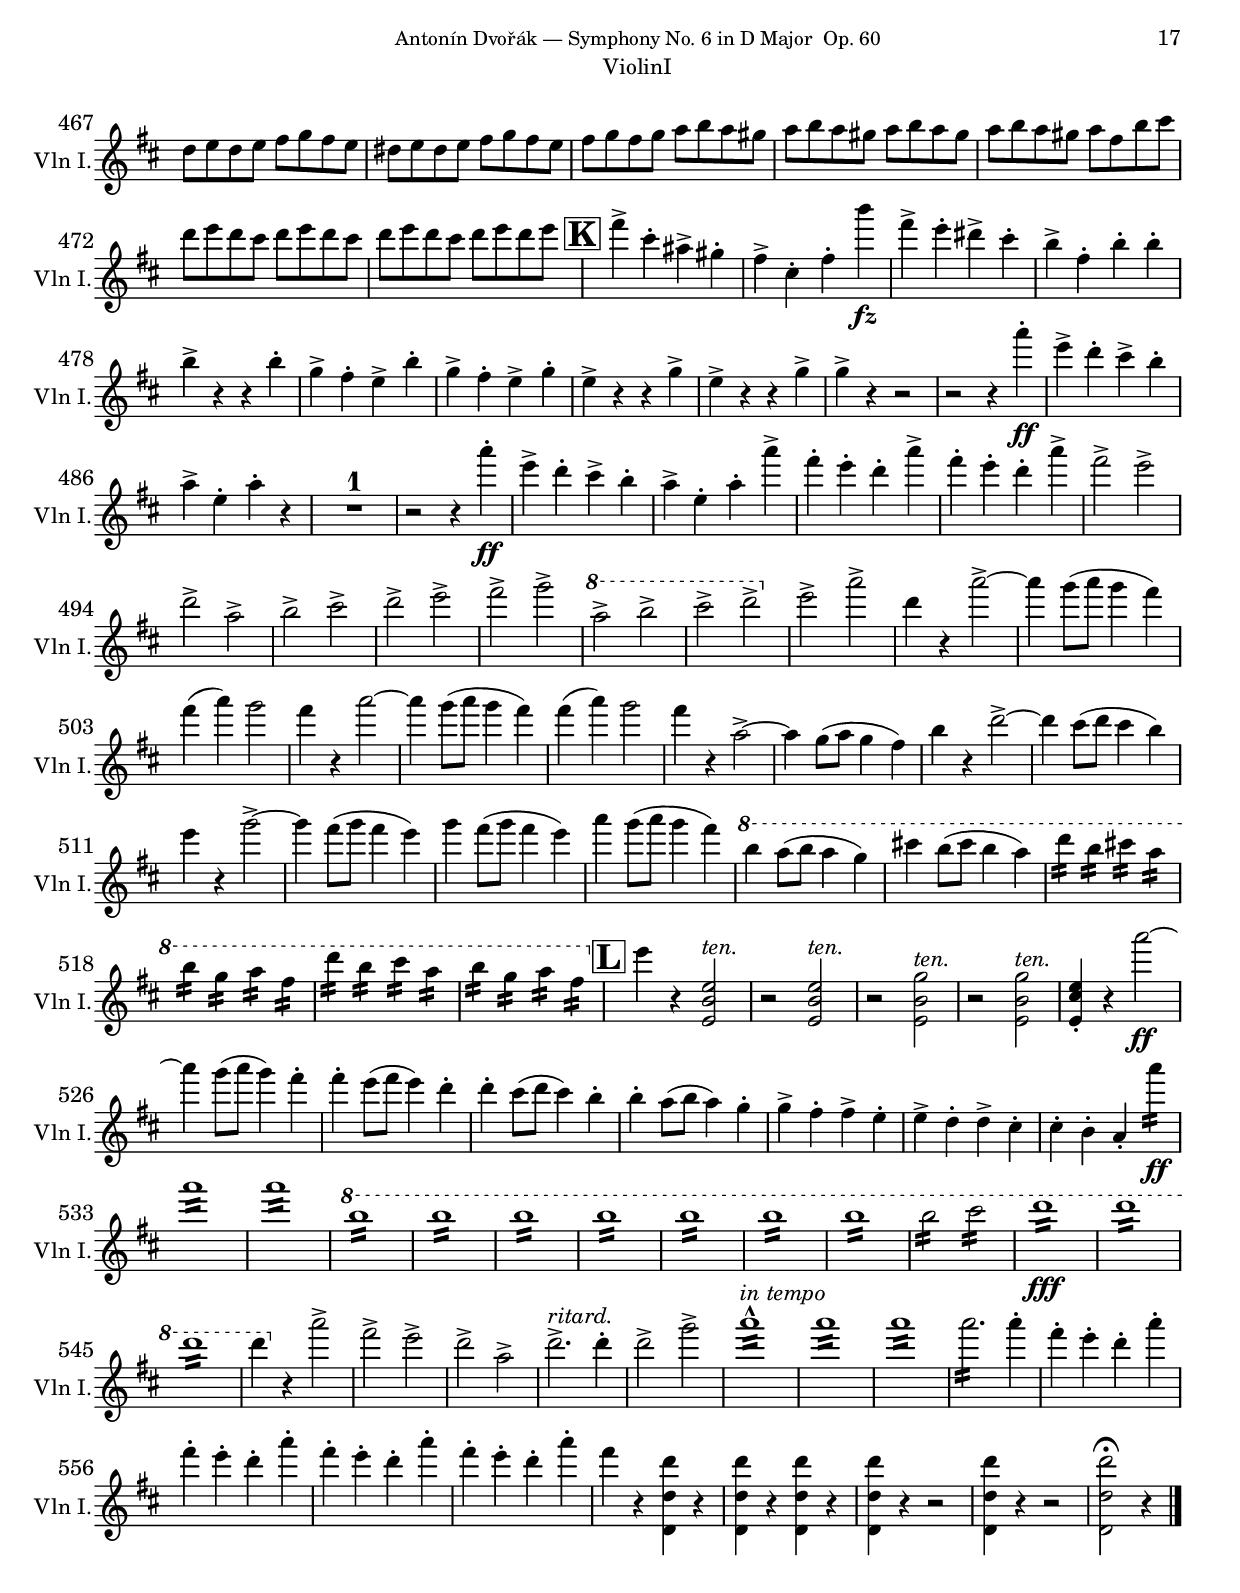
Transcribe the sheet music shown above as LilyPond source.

%###############################################################################
%#                                 H E A D E R                                 #
%###############################################################################
%
%  Composer           : Antonín Dvořák (1841 - 1904)
%  work               : Symphony No. 6 in D Major  Op. 60
%  Source             : Berlin N. Simrock, 1888. Plate 8215.
%  Type of score      : Score for ViolinI
%  Typesetter         : Sébastien MANEN
%  date of initiation : Thursday 10th August 2023, 10:40
%
%###############################################################################
%#                          I N C L U D E   F I L E S                          #
%###############################################################################
\version "2.22.0"
\include "./00-Common/DvorakSymph6_Header.ily"
\include "./00-Common/DvorakSymph6_PaperParts.ily"
\include "./00-Common/DvorakSymph6_timeMvt.ily"
%  work        : Symphony No. 6 in D Major  Op. 60
%  typesetter  : Sébastien MANEN
%  date        : Thursday 10th August 2023, 10:40
%###############################################################################
%#                       T E M P I   C O N D U C T O R S                       #
%###############################################################################
tempiMvtI = {
	s2.*2
	\repeat volta 2 {
		s2.*20
		\tempo "un poco più animato." % bar 23
		s2.*26
		\tempo "Tempo I." % bar 49
		s2.*11
		\tempo "Un poco animato." % bar 60
		s2.*60
		\tempo "tranquillo." % bar 120
		s2.*57
	}
	\alternative {
		{
			s2.*14
		}
		{
			s2.*5
		}
	}
	s2.*133
	\tempo "Più tranquillo." % bar 315
	s2.*21 
	\tempo "Poco animato" % 336
	s2.*77
	\tempo "Poco tranquillo." % bar 413
	s2.*47
	\tempo "accelerando" % bar 460
	s2.*72
	\tempo "poco sostenuto." % bar 532
	s2.*11
	\tempo "in tempo" % bar 543
	s2.*4
}
tempiMvtII = {
	s2*28
	\tempo "Poco più animato." % bar 29
	s2*6
	\tempo "Tempo I." % bar 35
	s2*60
	\tempo "Poco più animato." % bar 95
	s2*7
	\tempo "rit." % bar 102
	s2*2
	\tempo "Tempo I." % bar 104
	s2*64
	\tempo "ritard." % bar 168
	s2
	\tempo "in tempo" %bar 169
	s2*38
}
tempiMvtIII = {
	\repeat volta 2 {
		s2.*23
	}
	\repeat volta 2 {
		s2.*122
	}
	\alternative {
		{
			s2.
		}
		{
			s2.
		}
	}
	s2.*6
	\repeat volta 2 {
		\tempo "Poco meno mosso." % bar 153
		s2.*6
		\tempo "poco sosten." % bar 159
		s2.*4
		\tempo "in tempo" % bar 163
		s2.*6
		\tempo "poco sosten." % bar 169
		s2.*4
		\tempo "in tempo" % bar 173
		s2.*28
	}
	\grace s8 s2.*80
	\tempo "poco a poco string." % bar 281
	s2.*7
	\tempo "Tempo I." % bar 288
	s2.*140
	\tempo "poco a poco accelerando" % bar 428
	s2.*11
}
tempiMvtIV = {
	\partial 4 s4
	s1*12
	s2 \tempo "accelerando poco a poco" s2 % bar 13
	s1*24
	\tempo "Tempo I." % bar 38
	s1*15
	\tempo "accelerando poco a poco" % bar 53
	s1*241
	\tempo "Poco sostenuto." % bar 294
	s1*8 \grace {s8}
	\tempo "ritard." % bar 302
	s1*4
	\tempo "in tempo" % bar 306
	s1*28
	\tempo "accelerando poco a poco" % bar 334
	s1*106
	\tempo "Presto." % bar 440
	s1*109
	\tempo "ritard." % bar 549
	s1*2
	\tempo "in tempo" % bar 551
	s1*12 s2 s4
}
%###############################################################################
%#                            T E M P I   P A R T S                            #
%###############################################################################
tempiPartMvtI = {
	s2.*22
	%%%%%%%%%%%%%%%%%%%%%%
	% bar 23
	%%%%%%%%%%%%%%%%%%%%%%
	\tag #'(
		floteI floteII trompeteI trompeteII posauneI posauneII posauneIII tuba
		pauken kontrabass
	) {
		\tempo \markup { \medium \italic \center-column { \lower #1 "un poco più" "animato." } }
	}
	\tag #'(
		oboeI oboeII klarinetteI klarinetteII fagottI fagottII hornI hornII 
		hornIII hornIV violinI violinII bratsche violoncello bassi
	) {
		\tempo \markup { \medium \italic "un poco più animato." }
	}
	s2.*26
	%%%%%%%%%%%%%%%%%%%%%%
	% bar 49
	%%%%%%%%%%%%%%%%%%%%%%
	\tag #'(
		floteI floteII oboeI oboeII klarinetteI klarinetteII fagottI fagottII
		hornI hornII hornIII hornIV trompeteI trompeteII posauneI posauneII
		posauneIII tuba pauken violinI violinII bratsche violoncello kontrabass
		bassi
	) {
		\tempo "Tempo I." 
	}
	s2.*11
	%%%%%%%%%%%%%%%%%%%%%%
	% bar 60
	%%%%%%%%%%%%%%%%%%%%%%
	\tag #'(
		floteI floteII oboeI oboeII klarinetteI klarinetteII fagottI fagottII
		hornI hornII hornIII hornIV trompeteI trompeteII posauneI posauneII
		posauneIII tuba pauken violinI violinII bratsche violoncello kontrabass
		bassi
	) {
		\tempo \markup { \medium \italic "un poco animato." }
	}
	s2.*60
	%%%%%%%%%%%%%%%%%%%%%%
	% bar 120
	%%%%%%%%%%%%%%%%%%%%%%
	\tag #'(
		floteI floteII oboeI oboeII klarinetteI klarinetteII fagottI fagottII
		hornI hornII hornIII hornIV trompeteI trompeteII posauneI posauneII
		posauneIII tuba pauken violinI violinII bratsche violoncello kontrabass
		bassi
	) {
		\tempo \markup { \medium \italic "tranquillo." }
	}
	s2.*209
	%%%%%%%%%%%%%%%%%%%%%%
	% bar 315
	%%%%%%%%%%%%%%%%%%%%%%
	\tag #'(
		floteI floteII oboeI oboeII klarinetteI klarinetteII fagottI fagottII
		hornI hornII hornIII hornIV trompeteI trompeteII posauneI posauneII
		posauneIII tuba pauken violinI violinII bratsche violoncello kontrabass
		bassi
	) {
		\tempo "Più tranquillo." 
	}
	s2.*21 
	%%%%%%%%%%%%%%%%%%%%%%
	% bar 336
	%%%%%%%%%%%%%%%%%%%%%%
	\tag #'(
		floteI floteII oboeI oboeII klarinetteI klarinetteII fagottI fagottII
		hornI hornII hornIII hornIV trompeteI trompeteII posauneI posauneII
		posauneIII pauken violinII bratsche violoncello kontrabass bassi
	) {
		\tempo "Poco animato."
	}
	\tag #'(tuba violinI) {
		\tempo \markup {\medium \italic "poco animato" }
	}
	s2.*77
	%%%%%%%%%%%%%%%%%%%%%%
	% bar 413
	%%%%%%%%%%%%%%%%%%%%%%
	\tag #'(
		floteI floteII oboeI oboeII fagottI  fagottII hornII hornIII hornIV
		trompeteI trompeteII posauneI posauneII posauneIII tuba violinII 
		bratsche violoncello kontrabass bassi
	) {
		\tempo "Poco tranquillo."
	}
	\tag #'(klarinetteI klarinetteII pauken violinI) {
		\tempo \markup {\medium \italic "poco tranquillo"}
	}
	\tag #'(hornI) {
		\tempo \markup {\medium \italic \center-column {\lower #1 "poco" "tranquillo" }}
	}
	s2.*47
	%%%%%%%%%%%%%%%%%%%%%%
	% bar 460
	%%%%%%%%%%%%%%%%%%%%%%
	\tag #'(
		floteI floteII oboeI oboeII klarinetteI klarinetteII fagottI fagottII
		hornI hornII hornIII hornIV trompeteI trompeteII posauneI posauneII
		posauneIII tuba pauken violinI violinII bratsche violoncello kontrabass
		bassi
	) {
		\tempo \markup { \medium \italic "accelerando" }
	}
	s2.*72
	%%%%%%%%%%%%%%%%%%%%%%
	% bar 532
	%%%%%%%%%%%%%%%%%%%%%%
	\tag #'(floteI floteII oboeI trompeteI trompeteII posauneI violinII) {
		\tempo \markup { \medium \italic "poco sosten." }
	}
	\tag #'(
		oboeII klarinetteI klarinetteII fagottI fagottII hornI hornII hornIII
		hornIV pauken violinI bratsche violoncello kontrabass bassi
	) {
		\tempo \markup { \medium \italic "poco sostenuto" }
	}
	\tag #'(posauneII posauneIII tuba) {
		\tempo \markup { \medium \italic "poco sost." }
	}
	s2.*11
	%%%%%%%%%%%%%%%%%%%%%%
	% bar 543
	%%%%%%%%%%%%%%%%%%%%%%
	\tag #'(
		floteI floteII oboeI oboeII klarinetteI klarinetteII fagottI fagottII
		hornI hornII hornIII hornIV trompeteI trompeteII posauneI posauneII
		posauneIII tuba pauken violinI violinII bratsche violoncello kontrabass
		bassi
	) {
		\tempo \markup { \medium \italic "in tempo" }
	}
	s2.*4
}
%-------------------------------------------------------------------------------
tempiPartMvtII = {
	s2*28
	%%%%%%%%%%%%%%%%%%%%%%
	% bar 29
	%%%%%%%%%%%%%%%%%%%%%%
	\tag #'(floteI fagottII trompeteI trompeteII pauken violinII) {
		\tempo \markup {\medium \italic \column {\lower #1 "poco più" "animato"} }
	}
	\tag #'(
		floteII oboeI oboeII klarinetteI klarinetteII fagottI hornI hornII 
		hornIII hornIV violinI bratsche violoncello kontrabass bassi
	) {
		\tempo \markup { \medium \italic "poco più animato" }
	}
	
	s2*6
	%%%%%%%%%%%%%%%%%%%%%%
	% bar 35
	%%%%%%%%%%%%%%%%%%%%%%
	\tag #'(
		floteI floteII oboeI oboeII klarinetteI klarinetteII fagottI fagottII
		hornI hornII hornIII hornIV trompeteI trompeteII pauken violinI violinII
		bratsche violoncello kontrabass bassi
	) {
		\tempo "Tempo I."
	}
	s2*60
	%%%%%%%%%%%%%%%%%%%%%%
	% bar 95
	%%%%%%%%%%%%%%%%%%%%%%
	\tag #'(floteI trompeteI trompeteII pauken) {
		\tempo \markup {\medium \italic \center-column {\lower #1 "poco più" "animato"} }
	}
	\tag #'(floteII oboeI oboeII klarinetteI klarinetteII fagottI fagottII
		hornI hornII hornIII hornIV violinI violinII bratsche violoncello 
		kontrabass bassi
	) {
		\tempo \markup { \medium \italic "poco più animato" }
	}
	s2*7
	%%%%%%%%%%%%%%%%%%%%%%
	% bar 102
	%%%%%%%%%%%%%%%%%%%%%%
	\tag #'(
		floteI floteII oboeI oboeII klarinetteI klarinetteII fagottI fagottII
		hornI hornII hornIII hornIV trompeteI trompeteII pauken violinI violinII
		bratsche violoncello kontrabass bassi
	) {
		\tempo \markup {\medium \italic "rit." }
	}
	s2*2
	%%%%%%%%%%%%%%%%%%%%%%
	% bar 104
	%%%%%%%%%%%%%%%%%%%%%%
	\tag #'(
		floteI floteII oboeI oboeII klarinetteI klarinetteII fagottI fagottII
		hornI hornII hornIII hornIV trompeteI trompeteII pauken violinI violinII
		bratsche violoncello kontrabass bassi
	) {
		\tempo "Tempo I." 
	}
	s2*64
	%%%%%%%%%%%%%%%%%%%%%%
	% bar 168
	%%%%%%%%%%%%%%%%%%%%%%
	\tag #'(
		floteI floteII oboeI oboeII klarinetteI klarinetteII fagottI fagottII
		hornI hornII hornIII hornIV trompeteI trompeteII pauken violinI violinII
		bratsche violoncello kontrabass bassi
	) {
		\tempo \markup {\medium \italic "rit."} 
	}
	s2
	%%%%%%%%%%%%%%%%%%%%%%
	% bar 169
	%%%%%%%%%%%%%%%%%%%%%%
	\tag #'(
		floteI floteII oboeI oboeII klarinetteI klarinetteII fagottI fagottII
		hornI hornII hornIII hornIV trompeteI trompeteII pauken violinI violinII
		bratsche violoncello kontrabass bassi
	) {
		\tempo \markup {\medium \italic "in tempo"} 
	}
	s2*38
}
%-------------------------------------------------------------------------------
tempiPartMvtIII = {
	s2.*153
	%%%%%%%%%%%%%%%%%%%%%%
	% bar 153
	%%%%%%%%%%%%%%%%%%%%%%
	\tag #'(floteI oboeI klarinetteI klarinetteII kontrabass) {
		\tempo "Poco meno mosso."
	}
	\tag #'(
		floteII oboeII fagottI fagottII hornI hornII hornIII hornIV trompeteI
		trompeteII pauken violinI violinII bratsche violoncello bassi
	) {
		\tempo \markup {\bold \center-column { \lower #1.5 "Poco meno" "mosso."}}
	}
	s2.*6
	%%%%%%%%%%%%%%%%%%%%%%
	% bar 159
	%%%%%%%%%%%%%%%%%%%%%%
	\tag #'(floteI) {
		\tempo \markup {\medium \italic "poco sosten." }
	}
	\tag #'(
		floteII oboeII klarinetteI fagottI fagottII hornI hornII hornIV 
		trompeteI trompeteII pauken violinII bratsche
	) {
		\tempo \markup {\medium \italic "poco sost." }
	}
	\tag #'(oboeI klarinetteII hornIII violinI violoncello kontrabass bassi) {
		\tempo \markup {\medium \italic "poco sostenuto" }
	}
	s2.*4
	%%%%%%%%%%%%%%%%%%%%%%
	% bar 163
	%%%%%%%%%%%%%%%%%%%%%%
	\tag #'(
		floteI floteII oboeI oboeII klarinetteI klarinetteII fagottI fagottII
		hornI hornII hornIII hornIV trompeteI trompeteII pauken violinI violinII
		bratsche violoncello kontrabass bassi
	) {
		\tempo \markup {\medium \italic "in tempo" }
	}
	s2.*6
	%%%%%%%%%%%%%%%%%%%%%%
	% bar 169
	%%%%%%%%%%%%%%%%%%%%%%
	\tag #'(
		floteI floteII oboeII klarinetteI fagottI fagottII hornI hornII hornIV
		trompeteI trompeteII pauken violinI violoncello kontrabass bassi
	) {
		\tempo \markup {\medium \italic "poco sost." } 
	}
	\tag #'(oboeI klarinetteII hornIII violinII bratsche ) {
		\tempo \markup {\medium \italic "poco sostenuto" } 
	}
	s2.*4
	%%%%%%%%%%%%%%%%%%%%%%
	% bar 173
	%%%%%%%%%%%%%%%%%%%%%%
	\tag #'(
		floteI floteII oboeI oboeII klarinetteI klarinetteII fagottI fagottII
		hornI hornII hornIII hornIV trompeteI trompeteII pauken violinI violinII
		bratsche violoncello kontrabass bassi
	) {
		\tempo \markup {\medium \italic "in tempo" } 
	}
	s2.*28
	\tag #'(violinI violinII) {
		\grace {s8} 
	}
	s2.*80
	%%%%%%%%%%%%%%%%%%%%%%
	% bar 281
	%%%%%%%%%%%%%%%%%%%%%%
	\tag #'(floteI floteII hornIII) {
		\tempo \markup {\medium \italic "stringendo" }
	}
	\tag #'(
		oboeI oboeII klarinetteI fagottI fagottII hornIV pauken violinII 
		bratsche
	) {
		\tempo \markup {\medium \italic "poco a poco stringendo" }
	}
	\tag #'(klarinetteII hornII) {
		\tempo \markup {\medium \italic "string." }
	}
	\tag #'(hornI trompeteI trompeteII violinI violoncello kontrabass bassi) {
		\tempo \markup {\medium \italic \column {\lower #1 "poco a poco" "stringendo"}}
	}
	s2.*7
	%%%%%%%%%%%%%%%%%%%%%%
	% bar 288
	%%%%%%%%%%%%%%%%%%%%%%
	\tag #'(
		floteI floteII oboeI oboeII klarinetteI klarinetteII fagottI fagottII
		hornI hornII hornIII hornIV trompeteI trompeteII pauken violinI violinII
		bratsche violoncello kontrabass bassi
	) {
		\tempo "Tempo I."
	}
	s2.*140
	%%%%%%%%%%%%%%%%%%%%%%
	% bar 428
	%%%%%%%%%%%%%%%%%%%%%%
	\tag #'(
		floteI floteII oboeI oboeII klarinetteI klarinetteII fagottI fagottII
		hornI hornII hornIII hornIV trompeteI trompeteII pauken violinI violinII
		bratsche
	) {
		\tempo \markup {\medium \italic "poco a poco accelerando"}
	}
	\tag #'(violoncello kontrabass bassi) {
		\tempo \markup {\medium \italic \column { \lower #1 "poco a poco" "accelerando"}}
	}
	s2.*11
}
%-------------------------------------------------------------------------------
tempiPartMvtIV = {
	\partial 4 s4
	s1*13 
	%%%%%%%%%%%%%%%%%%%%%%
	% bar 14
	%%%%%%%%%%%%%%%%%%%%%%
	\tag #'(
		floteI oboeI oboeII klarinetteI klarinetteII fagottI fagottII hornI 
		hornII hornIII hornIV violinI violinII bratsche violoncello kontrabass
		bassi
	) {
		\tempo \markup {\medium \italic "accelerando poco a poco" }
	}
	\tag #'(floteII) {
		\tempo \markup {\medium \italic "accelerando" }
	}
	\tag #'(
		trompeteI trompeteII posauneI posauneII posauneIII tuba pauken
	) {
		\tempo \markup {\medium \italic \center-column { \lower #1 "accelerando" "poco a poco" } }
	}
	s1*24
	%%%%%%%%%%%%%%%%%%%%%%
	% bar 38
	%%%%%%%%%%%%%%%%%%%%%%
	\tag #'(
		floteI floteII oboeI oboeII klarinetteI klarinetteII fagottI fagottII
		hornI hornII hornIII hornIV trompeteI trompeteII posauneI posauneII
		posauneIII tuba pauken violinI violinII bratsche violoncello kontrabass
		bassi
	) {
		\tempo "Tempo I."
	}
	s1*15
	%%%%%%%%%%%%%%%%%%%%%%
	% bar 53
	%%%%%%%%%%%%%%%%%%%%%%
	\tag #'(floteI) {
		\tempo \markup {\medium \italic "accelerando" }
	}
	\tag #'(
		floteII oboeI oboeII klarinetteI klarinetteII fagottI fagottII hornI
		hornII hornIII hornIV trompeteI trompeteII posauneI posauneII posauneIII
		tuba pauken violinI violinII bratsche violoncello
	) {
		\tempo \markup {\medium \italic "accelerando poco a poco" }
	}
	\tag #'(kontrabass bassi) {
		\tempo \markup {\medium \italic \column { \lower #1 "accelerando" "poco a poco" }}
	}
	s1*241
	%%%%%%%%%%%%%%%%%%%%%%
	% bar 294
	%%%%%%%%%%%%%%%%%%%%%%
	\tag #'(
		floteI floteII oboeI oboeII klarinetteI klarinetteII fagottI fagottII
		hornI hornII hornIII hornIV trompeteI trompeteII posauneI posauneII
		posauneIII tuba pauken violinI violinII bratsche violoncello kontrabass
		bassi
	) {
		\tempo "Poco sostenuto."
	}
	s1*8
	%%%%%%%%%%%%%%%%%%%%%%
	% bar 302
	%%%%%%%%%%%%%%%%%%%%%%
	\tag #'(
		floteI floteII oboeI oboeII klarinetteI klarinetteII fagottI fagottII
		hornI hornII hornIII hornIV trompeteI trompeteII posauneI posauneII
		posauneIII tuba pauken violinI violinII bratsche violoncello kontrabass
		bassi
	) {
		\tempo \markup {\medium \italic "ritard." }
	}
	s1*4
	%%%%%%%%%%%%%%%%%%%%%%
	% bar 306
	%%%%%%%%%%%%%%%%%%%%%%
	\tag #'(
		floteI floteII oboeI oboeII klarinetteI klarinetteII fagottI fagottII
		hornI hornII hornIII hornIV trompeteI trompeteII posauneI posauneII
		posauneIII tuba pauken violinI violinII bratsche violoncello kontrabass
		bassi
	) {
		\tempo \markup {\medium \italic "in tempo" }
	}
	s1*28
	%%%%%%%%%%%%%%%%%%%%%%
	% bar 334
	%%%%%%%%%%%%%%%%%%%%%%
	\tag #'(
		floteI floteII oboeI oboeII klarinetteI klarinetteII fagottI fagottII
		hornIII hornIV trompeteI trompeteII posauneI posauneIII tuba pauken 
		violinI violinII bratsche
	) {
		\tempo \markup {\medium \italic "accelerando poco a poco" }
	}
	\tag #'(hornI hornII posauneII violoncello kontrabass bassi) {
		\tempo \markup {\medium \italic \column {\lower #1 "accelerando" "poco a poco"}}
	}
	s1*106
	%%%%%%%%%%%%%%%%%%%%%%
	% bar 440
	%%%%%%%%%%%%%%%%%%%%%%
	\tag #'(
		floteI floteII oboeI oboeII klarinetteI klarinetteII fagottI fagottII
		hornI hornII hornIII hornIV trompeteI trompeteII posauneI posauneII
		posauneIII tuba pauken violinI violinII bratsche violoncello kontrabass
		bassi
	) {
		\tempo "Presto."
	}
	s1*109
	%%%%%%%%%%%%%%%%%%%%%%
	% bar 549
	%%%%%%%%%%%%%%%%%%%%%%
	\tag #'(
		floteI floteII oboeI oboeII klarinetteI klarinetteII fagottI fagottII
		hornI hornII hornIII hornIV trompeteI trompeteII posauneI posauneII
		posauneIII tuba pauken violinI violinII bratsche violoncello kontrabass
		bassi
	) {
		\tempo \markup {\medium \italic "ritard." }
	}
	s1*2
	%%%%%%%%%%%%%%%%%%%%%%
	% bar 551
	%%%%%%%%%%%%%%%%%%%%%%
	\tag #'(
		floteI floteII oboeI oboeII klarinetteI klarinetteII fagottI fagottII
		hornI hornII hornIII hornIV trompeteI trompeteII posauneI posauneII
		posauneIII tuba pauken violinI violinII bratsche violoncello kontrabass
		bassi
	) {
		\tempo \markup {\medium \italic "in tempo" }
	}
	s1*12 s2 s4
}

\include "./00-Common/DvorakSymph6_Shortcuts.ily"
\include "./00-Common/DvorakSymph6_LayoutParts.ily"
%  work        : Symphony No. 6 in D Major  Op. 60
%  typesetter  : Sébastien MANEN
%  date        : Thursday 10th August 2023, 10:40
%###############################################################################
%#                    V O I C E   N A M E   :   F L O T E N                    #
%###############################################################################
nameFloteIMvtI = {
	\set Staff.instrumentName = "Flote I"
	\set Staff.shortInstrumentName = "Fl. I"
	\set Staff.midiInstrument = #"flute"
}
nameFloteIMvtII = {
	\set Staff.instrumentName = "Flote I"
	\set Staff.shortInstrumentName = "Fl. I"
	\set Staff.midiInstrument = #"flute"
}
nameFloteIMvtIII = {
	\set Staff.instrumentName = "Flote I"
	\set Staff.shortInstrumentName = "Fl. I"
	\set Staff.midiInstrument = #"flute"
}
nameFloteIMvtIV = {
	\set Staff.instrumentName = "Flote I"
	\set Staff.shortInstrumentName = "Fl. I"
	\set Staff.midiInstrument = #"flute"
}
nameFloteIIMvtI = {
	\set Staff.instrumentName = "Flote II"
	\set Staff.shortInstrumentName = "Fl. II"
	\set Staff.midiInstrument = #"flute"
}
nameFloteIIMvtII = {
	\set Staff.instrumentName = "Flote II"
	\set Staff.shortInstrumentName = "Fl. II"
	\set Staff.midiInstrument = #"flute"
}
nameFloteIIMvtIII = {
	\set Staff.instrumentName = "Flote II"
	\set Staff.shortInstrumentName = "Fl. II"
	\set Staff.midiInstrument = #"flute"
}
nameFloteIIMvtIV = {
	\set Staff.instrumentName = "Flote II"
	\set Staff.shortInstrumentName = "Fl. II"
	\set Staff.midiInstrument = #"flute"
}
%###############################################################################
%#                     V O I C E   N A M E   :   O B O E N                     #
%###############################################################################
nameOboeIMvtI = {
	\set Staff.instrumentName = "Oboe I"
	\set Staff.shortInstrumentName = "Ob. I"
	\set Staff.midiInstrument = #"oboe"
}
nameOboeIMvtII = {
	\set Staff.instrumentName = "Oboe I"
	\set Staff.shortInstrumentName = "Ob. I"
	\set Staff.midiInstrument = #"oboe"
}
nameOboeIMvtIII = {
	\set Staff.instrumentName = "Oboe I"
	\set Staff.shortInstrumentName = "Ob. I"
	\set Staff.midiInstrument = #"oboe"
}
nameOboeIMvtIV = {
	\set Staff.instrumentName = "Oboe I"
	\set Staff.shortInstrumentName = "Ob. I"
	\set Staff.midiInstrument = #"oboe"
}
nameOboeIIMvtI = {
	\set Staff.instrumentName = "Oboe II"
	\set Staff.shortInstrumentName = "Ob. II"
	\set Staff.midiInstrument = #"oboe"
}
nameOboeIIMvtII = {
	\set Staff.instrumentName = "Oboe II"
	\set Staff.shortInstrumentName = "Ob. II"
	\set Staff.midiInstrument = #"oboe"
}
nameOboeIIMvtIII = {
	\set Staff.instrumentName = "Oboe II"
	\set Staff.shortInstrumentName = "Ob. II"
	\set Staff.midiInstrument = #"oboe"
}
nameOboeIIMvtIV = {
	\set Staff.instrumentName = "Oboe II"
	\set Staff.shortInstrumentName = "Ob. II"
	\set Staff.midiInstrument = #"oboe"
}
%###############################################################################
%#               V O I C E   N A M E   :   K L A R I N E T T E N               #
%###############################################################################
nameKlarinetteIMvtI = {
	\set Staff.instrumentName = \markup {
		\center-column {
			\lower #1 "Klarinette I" "in A"
		}
	}
	\set Staff.shortInstrumentName = \markup {
		\center-column {
			\lower #1 "Kl. I" "in A"
		}
	}
	\set Staff.midiInstrument = #"clarinet"
}
nameKlarinetteIMvtII = {
	\set Staff.instrumentName = \markup {
		\center-column {
			\lower #1 "Klarinette I" "in B"
		}
	}
	\set Staff.shortInstrumentName = \markup {
		\center-column {
			\lower #1 "Kl. I" "in B"
		}
	}
	\set Staff.midiInstrument = #"clarinet"
}
nameKlarinetteIMvtIII = {
	\set Staff.instrumentName = \markup {
		\center-column {
			\lower #1 "Klarinette I" "in A "
		}
	}
	\set Staff.shortInstrumentName = \markup {
		\center-column {
			\lower #1 "Kl. I" "in A"
		}
	}
	\set Staff.midiInstrument = #"clarinet"
}
nameKlarinetteIMvtIV = {
	\set Staff.instrumentName = \markup {
		\center-column {
			\lower #1 "Klarinette I" "in A"
		}
	}
	\set Staff.shortInstrumentName = \markup {
		\center-column {
			\lower #1 "Kl. I" "in A"
		}
	}
	\set Staff.midiInstrument = #"clarinet"
}
nameKlarinetteIIMvtI = {
	\set Staff.instrumentName = \markup {
		\center-column {
			\lower #1 "Klarinette II" "in A"
		}
	}
	\set Staff.shortInstrumentName = \markup {
		\center-column {
			\lower #1 "Kl II" "in A"
		}
	}
	\set Staff.midiInstrument = #"clarinet"
}
nameKlarinetteIIMvtII = {
	\set Staff.instrumentName = \markup {
		\center-column {
			\lower #1 "Klarinette II" "in B"
		}
	}
	\set Staff.shortInstrumentName = \markup {
		\center-column {
			\lower #1 "Kl II" "in B"
		}
	}
	\set Staff.midiInstrument = #"clarinet"
}
nameKlarinetteIIMvtIII = {
	\set Staff.instrumentName = \markup {
		\center-column {
			\lower #1 "Klarinette II" "in A"
		}
	}
	\set Staff.shortInstrumentName = \markup {
		\center-column {
			\lower #1 "Kl II" "in A"
		}
	}
	\set Staff.midiInstrument = #"clarinet"
}
nameKlarinetteIIMvtIV = {
	\set Staff.instrumentName = \markup {
		\center-column {
			\lower #1 "Klarinette II" "in A"
		}
	}
	\set Staff.shortInstrumentName = \markup {
		\center-column {
			\lower #1 "Kl II" "in A"
		}
	}
	\set Staff.midiInstrument = #"clarinet"
}
%###############################################################################
%#                   V O I C E   N A M E   :   F A G O T T E                   #
%###############################################################################
nameFagottIMvtI = {
	\set Staff.instrumentName = "Fagott I"
	\set Staff.shortInstrumentName = "Fag. I"
	\set Staff.midiInstrument = #"bassoon"
}
nameFagottIMvtII = {
	\set Staff.instrumentName = "Fagott I"
	\set Staff.shortInstrumentName = "Fag. I"
	\set Staff.midiInstrument = #"bassoon"
}
nameFagottIMvtIII = {
	\set Staff.instrumentName = "Fagott I"
	\set Staff.shortInstrumentName = "Fag. I"
	\set Staff.midiInstrument = #"bassoon"
}
nameFagottIMvtIV = {
	\set Staff.instrumentName = "Fagott I"
	\set Staff.shortInstrumentName = "Fag. I"
	\set Staff.midiInstrument = #"bassoon"
}
nameFagottIIMvtI = {
	\set Staff.instrumentName = "Fagott II"
	\set Staff.shortInstrumentName = "Fag. II"
	\set Staff.midiInstrument = #"bassoon"
}
nameFagottIIMvtII = {
	\set Staff.instrumentName = "Fagott II"
	\set Staff.shortInstrumentName = "Fag. II"
	\set Staff.midiInstrument = #"bassoon"
}
nameFagottIIMvtIII = {
	\set Staff.instrumentName = "Fagott II"
	\set Staff.shortInstrumentName = "Fag. II"
	\set Staff.midiInstrument = #"bassoon"
}
nameFagottIIMvtIV = {
	\set Staff.instrumentName = "Fagott II"
	\set Staff.shortInstrumentName = "Fag. II"
	\set Staff.midiInstrument = #"bassoon"
}
%###############################################################################
%#                    V O I C E   N A M E   :   H O R N E R                    #
%###############################################################################
nameHornIMvtI = {
	\set Staff.instrumentName = \markup {
		\center-column {
			\lower #1 "Horn I" "in D"
		}
	}
	\set Staff.shortInstrumentName = \markup {
		\center-column {
			\lower #1 "Hn. I" "in D"
		}
	}
	\set Staff.midiInstrument = #"french horn"
}
nameHornIMvtII = {
	\set Staff.instrumentName = \markup {
		\center-column {
			\lower #1 "Horn I" "in F"
		}
	}
	\set Staff.shortInstrumentName = \markup {
		\center-column {
			\lower #1 "Hn. I" "in F"
		}
	}
	\set Staff.midiInstrument = #"french horn"
}
nameHornIMvtIII = {
	\set Staff.instrumentName = \markup {
		\center-column {
			\lower #1 "Horn I" "in F"
		}
	}
	\set Staff.shortInstrumentName = \markup {
		\center-column {
			\lower #1 "Hn. I" "in F"
		}
	}
	\set Staff.midiInstrument = #"french horn"
}
nameHornIMvtIV = {
	\set Staff.instrumentName = \markup {
		\center-column {
			\lower #1 "Horn I" "in E"
		}
	}
	\set Staff.shortInstrumentName = \markup {
		\center-column {
			\lower #1 "Hn. I" "in E"
		}
	}
	\set Staff.midiInstrument = #"french horn"
}
nameHornIIMvtI = {
	\set Staff.instrumentName = \markup {
		\center-column {
			\lower #1 "Horn II" "in D"
		}
	}
	\set Staff.shortInstrumentName = \markup {
		\center-column {
			\lower #1 "Hn. II" "in D"
		}
	}
	\set Staff.midiInstrument = #"french horn"
}
nameHornIIMvtII = {
	\set Staff.instrumentName = \markup {
		\center-column {
			\lower #1 "Horn II" "in F"
		}
	}
	\set Staff.shortInstrumentName = \markup {
		\center-column {
			\lower #1 "Hn. II" "in F"
		}
	}
	\set Staff.midiInstrument = #"french horn"
}
nameHornIIMvtIII = {
	\set Staff.instrumentName = \markup {
		\center-column {
			\lower #1 "Horn II" "in F"
		}
	}
	\set Staff.shortInstrumentName = \markup {
		\center-column {
			\lower #1 "Hn. II" "in F"
		}
	}
	\set Staff.midiInstrument = #"french horn"
}
nameHornIIMvtIV = {
	\set Staff.instrumentName = \markup {
		\center-column {
			\lower #1 "Horn II" "in E"
		}
	}
	\set Staff.shortInstrumentName = \markup {
		\center-column {
			\lower #1 "Hn. II" "in E"
		}
	}
	\set Staff.midiInstrument = #"french horn"
}
nameHornIIIMvtI = {
	\set Staff.instrumentName = \markup {
		\center-column {
			\lower #1 "Horn III" "in E"
		}
	}
	\set Staff.shortInstrumentName = \markup {
		\center-column {
			\lower #1 "Hn. III" "in E"
		}
	}
	\set Staff.midiInstrument = #"french horn"
}
nameHornIIIMvtII = {
	\set Staff.instrumentName = \markup {
		\center-column {
			\lower #1 "Horn III" "in B"
		}
	}
	\set Staff.shortInstrumentName = \markup {
		\center-column {
			\lower #1 "Hn. III" "in B"
		}
	}
	\set Staff.midiInstrument = #"french horn"
}
nameHornIIIMvtIII = {
	\set Staff.instrumentName = \markup {
		\center-column {
			\lower #1 "Horn III" "in D"
		}
	}
	\set Staff.shortInstrumentName = \markup {
		\center-column {
			\lower #1 "Hn. III" "in D"
		}
	}
	\set Staff.midiInstrument = #"french horn"
}
nameHornIIIMvtIV = {
	\set Staff.instrumentName = \markup {
		\center-column {
			\lower #1 "Horn III" "in D"
		}
	}
	\set Staff.shortInstrumentName = \markup {
		\center-column {
			\lower #1 "Hn. III" "in D"
		}
	}
	\set Staff.midiInstrument = #"french horn"
}
nameHornIVMvtI = {
	\set Staff.instrumentName = \markup {
		\center-column {
			\lower #1 "Horn IV" "in E"
		}
	}
	\set Staff.shortInstrumentName = \markup {
		\center-column {
			\lower #1 "Hn. IV" "in E"
		}
	}
	\set Staff.midiInstrument = #"french horn"
}
nameHornIVMvtII = {
	\set Staff.instrumentName = \markup {
		\center-column {
			\lower #1 "Horn IV" "in B"
		}
	}
	\set Staff.shortInstrumentName = \markup {
		\center-column {
			\lower #1 "Hn. IV" "in B"
		}
	}
	\set Staff.midiInstrument = #"french horn"
}
nameHornIVMvtIII = {
	\set Staff.instrumentName = \markup {
		\center-column {
			\lower #1 "Horn IV" "in D"
		}
	}
	\set Staff.shortInstrumentName = \markup {
		\center-column {
			\lower #1 "Hn. IV" "in D"
		}
	}
	\set Staff.midiInstrument = #"french horn"
}
nameHornIVMvtIV = {
	\set Staff.instrumentName = \markup {
		\center-column {
			\lower #1 "Horn IV" "in D"
		}
	}
	\set Staff.shortInstrumentName = \markup {
		\center-column {
			\lower #1 "Hn. IV" "in D"
		}
	}
	\set Staff.midiInstrument = #"french horn"
}
%###############################################################################
%#                 V O I C E   N A M E   :   T R O M P E T E N                 #
%###############################################################################
nameTrompeteIMvtI = {
	\set Staff.instrumentName = \markup {
		\center-column {
			\lower #1 "Trompete I" "in D"
		}
	}
	\set Staff.shortInstrumentName = \markup {
		\center-column {
			\lower #1 "Trpt. I" "in D"
		}
	}
	\set Staff.midiInstrument = #"trumpet"
}
nameTrompeteIMvtII = {
	\set Staff.instrumentName = \markup {
		\center-column {
			\lower #1 "Trompete I" "in B"
		}
	}
	\set Staff.shortInstrumentName = \markup {
		\center-column {
			\lower #1 "Trpt. I" "in B"
		}
	}
	\set Staff.midiInstrument = #"trumpet"
}
nameTrompeteIMvtIII = {
	\set Staff.instrumentName = \markup {
		\center-column {
			\lower #1 "Trompete I" "in D"
		}
	}
	\set Staff.shortInstrumentName = \markup {
		\center-column {
			\lower #1 "Trpt. I" "in D"
		}
	}
	\set Staff.midiInstrument = #"trumpet"
}
nameTrompeteIMvtIV = {
	\set Staff.instrumentName = \markup {
		\center-column {
			\lower #1 "Trompete I" "in D"
		}
	}
	\set Staff.shortInstrumentName = \markup {
		\center-column {
			\lower #1 "Trpt. I" "in D"
		}
	}
	\set Staff.midiInstrument = #"trumpet"
}
nameTrompeteIIMvtI = {
	\set Staff.instrumentName = \markup {
		\center-column {
			\lower #1 "Trompete II" "in D"
		}
	}
	\set Staff.shortInstrumentName = \markup {
		\center-column {
			\lower #1 "Trpt. II" "in D"
		}
	}
	\set Staff.midiInstrument = #"trumpet"
}
nameTrompeteIIMvtII = {
	\set Staff.instrumentName = \markup {
		\center-column {
			\lower #1 "Trompete II" "in B"
		}
	}
	\set Staff.shortInstrumentName = \markup {
		\center-column {
			\lower #1 "Trpt. II" "in B"
		}
	}
	\set Staff.midiInstrument = #"trumpet"
}
nameTrompeteIIMvtIII = {
	\set Staff.instrumentName = \markup {
		\center-column {
			\lower #1 "Trompete II" "in D"
		}
	}
	\set Staff.shortInstrumentName = \markup {
		\center-column {
			\lower #1 "Trpt. II" "in D"
		}
	}
	\set Staff.midiInstrument = #"trumpet"
}
nameTrompeteIIMvtIV = {
	\set Staff.instrumentName = \markup {
		\center-column {
			\lower #1 "Trompete II" "in D"
		}
	}
	\set Staff.shortInstrumentName = \markup {
		\center-column {
			\lower #1 "Trpt. II" "in D"
		}
	}
	\set Staff.midiInstrument = #"trumpet"
}
%###############################################################################
%#                   V O I C E   N A M E   :   P O S A U N E                   #
%###############################################################################
namePosauneIMvtI = {
	\set Staff.instrumentName = "Posaune I"
	\set Staff.shortInstrumentName = "Pos. I"
	\set Staff.midiInstrument = #"trombone"
}
namePosauneIMvtIV = {
	\set Staff.instrumentName = "Posaune I"
	\set Staff.shortInstrumentName = "Pos. I"
	\set Staff.midiInstrument = #"trombone"
}
namePosauneIIMvtI = {
	\set Staff.instrumentName = "Posaune II"
	\set Staff.shortInstrumentName = "Pos. II"
	\set Staff.midiInstrument = #"trombone"
}
namePosauneIIMvtIV = {
	\set Staff.instrumentName = "Posaune II"
	\set Staff.shortInstrumentName = "Pos. II"
	\set Staff.midiInstrument = #"trombone"
}
namePosauneIIIMvtI = {
	\set Staff.instrumentName = "Posaune III"
	\set Staff.shortInstrumentName = "Pos. III"
	\set Staff.midiInstrument = #"trombone"
}
namePosauneIIIMvtIV = {
	\set Staff.instrumentName = "Posaune III"
	\set Staff.shortInstrumentName = "Pos. III"
	\set Staff.midiInstrument = #"trombone"
}
nameTubaMvtI = {
	\set Staff.instrumentName = "Tuba"
	\set Staff.shortInstrumentName = "Tub."
	\set Staff.midiInstrument = #"tuba"
}
nameTubaMvtIV = {
	\set Staff.instrumentName = "Tuba"
	\set Staff.shortInstrumentName = "Tub."
	\set Staff.midiInstrument = #"tuba"
}
%###############################################################################
%#                    V O I C E   N A M E   :   P A U K E N                    #
%###############################################################################
namePaukenMvtI = {
	\set Staff.instrumentName = \markup {
		\center-column {
			\lower #1 "Pauken" "in D. A."
		}
	}
	\set Staff.shortInstrumentName = \markup {
		\center-column {
			\lower #1 "Pk." "in D. A."
		}
	}
	\set Staff.midiInstrument = #"timpani"
}
namePaukenMvtII = {
	\set Staff.instrumentName = \markup {
		\center-column {
			\lower #1 "Pauken" "in B. F."
		}
	}
	\set Staff.shortInstrumentName = \markup {
		\center-column {
			\lower #1 "Pk." "in B. F."
		}
	}
	\set Staff.midiInstrument = #"timpani"
}
namePaukenMvtIII = {
	\set Staff.instrumentName = \markup {
		\center-column {
			\lower #1 "Pauken" "in D. A."
		}
	}
	\set Staff.shortInstrumentName = \markup {
		\center-column {
			\lower #1 "Pk." "in D. A."
		}
	}
	\set Staff.midiInstrument = #"timpani"
}
namePaukenMvtIV = {
	\set Staff.instrumentName = \markup {
		\center-column {
			\lower #1 "Pauken" "in D. A."
		}
	}
	\set Staff.shortInstrumentName = \markup {
		\center-column {
			\lower #1 "Pk." "in D. A."
		}
	}
	\set Staff.midiInstrument = #"timpani"
}
%###############################################################################
%#                   V O I C E   N A M E   :   V I O L I N I                   #
%###############################################################################
nameViolinIMvtI = {
	\set Staff.instrumentName = "Violine I."
	\set Staff.shortInstrumentName = "Vln I."
	\set Staff.midiInstrument = #"violin"
}
nameViolinIMvtII = {
	\set Staff.instrumentName = "Violine I."
	\set Staff.shortInstrumentName = "Vln I."
	\set Staff.midiInstrument = #"violin"
}
nameViolinIMvtIII = {
	\set Staff.instrumentName = "Violine I."
	\set Staff.shortInstrumentName = "Vln I."
	\set Staff.midiInstrument = #"violin"
}
nameViolinIMvtIV = {
	\set Staff.instrumentName = "Violine I."
	\set Staff.shortInstrumentName = "Vln I."
	\set Staff.midiInstrument = #"violin"
}
%###############################################################################
%#                  V O I C E   N A M E   :   V I O L I N I I                  #
%###############################################################################
nameViolinIIMvtI = {
	\set Staff.instrumentName = "Violine II."
	\set Staff.shortInstrumentName = "Vln II."
	\set Staff.midiInstrument = #"violin"
}
nameViolinIIMvtII = {
	\set Staff.instrumentName = "Violine II."
	\set Staff.shortInstrumentName = "Vln II."
	\set Staff.midiInstrument = #"violin"
}
nameViolinIIMvtIII = {
	\set Staff.instrumentName = "Violine II."
	\set Staff.shortInstrumentName = "Vln II."
	\set Staff.midiInstrument = #"violin"
}
nameViolinIIMvtIV = {
	\set Staff.instrumentName = "Violine II."
	\set Staff.shortInstrumentName = "Vln II."
	\set Staff.midiInstrument = #"violin"
}
%###############################################################################
%#                  V O I C E   N A M E   :   B R A T S C H E                  #
%###############################################################################
nameBratscheMvtI = {
	\set Staff.instrumentName = "Bratsche."
	\set Staff.shortInstrumentName = "Br."
	\set Staff.midiInstrument = #"viola"
}
nameBratscheMvtII = {
	\set Staff.instrumentName = "Bratsche."
	\set Staff.shortInstrumentName = "Br."
	\set Staff.midiInstrument = #"viola"
}
nameBratscheMvtIII = {
	\set Staff.instrumentName = "Bratsche."
	\set Staff.shortInstrumentName = "Br."
	\set Staff.midiInstrument = #"viola"
}
nameBratscheMvtIV = {
	\set Staff.instrumentName = "Bratsche."
	\set Staff.shortInstrumentName = "Br."
	\set Staff.midiInstrument = #"viola"
}
%###############################################################################
%#                V O I C E   N A M E   :   V I O L O N C E L L                #
%###############################################################################
nameVioloncelloMvtI = {
	\set Staff.instrumentName = "Violoncell."
	\set Staff.shortInstrumentName = "Vlc."
	\set Staff.midiInstrument = #"cello"
}
nameVioloncelloMvtII = {
	\set Staff.instrumentName = "Violoncell."
	\set Staff.shortInstrumentName = "Vlc."
	\set Staff.midiInstrument = #"cello"
}
nameVioloncelloMvtIII = {
	\set Staff.instrumentName = "Violoncell."
	\set Staff.shortInstrumentName = "Vlc."
	\set Staff.midiInstrument = #"cello"
}
nameVioloncelloMvtIV = {
	\set Staff.instrumentName = "Violoncell."
	\set Staff.shortInstrumentName = "Vlc."
	\set Staff.midiInstrument = #"cello"
}
%###############################################################################
%#                V O I C E   N A M E   :   K O N T R A B A S S                #
%###############################################################################
nameKontrabassMvtI = {
	\set Staff.instrumentName = "Kontrabass."
	\set Staff.shortInstrumentName = "K.B."
	\set Staff.midiInstrument = #"contrabass"
}
nameKontrabassMvtII = {
	\set Staff.instrumentName = "Kontrabass."
	\set Staff.shortInstrumentName = "K.B."
	\set Staff.midiInstrument = #"contrabass"
}
nameKontrabassMvtIII = {
	\set Staff.instrumentName = "Kontrabass."
	\set Staff.shortInstrumentName = "K.B."
	\set Staff.midiInstrument = #"contrabass"
}
nameKontrabassMvtIV = {
	\set Staff.instrumentName = "Kontrabass."
	\set Staff.shortInstrumentName = "K.B."
	\set Staff.midiInstrument = #"contrabass"
}

%  work        : Symphony No. 6 in D Major  Op. 60
%  typesetter  : Sébastien MANEN
%  date        : Thursday 10th August 2023, 10:40
%###############################################################################
%#                      P A R T   S C O R E   F O R M A T                      #
%###############################################################################
formatViolinIMvtI = {
\override Score.NonMusicalPaperColumn.line-break-permission = ##f
\override Score.NonMusicalPaperColumn.page-break-permission = ##f
s2.*7 \break 
s2.*13 \break 
s2.*8 \break 
s2.*7 \break 
s2.*8 \break 
s2.*7 \break 
s2.*9 \break 
s2.*7 \break 
s2.*6 \break 
s2.*10 \break 
s2.*7 \break 
s2.*7 \pageBreak 
s2.*11 \break 
s2.*5 \break 
s2.*6 \break 
s2.*11 \break 
s2.*7 \break 
s2.*8 \break 
s2.*8 \break 
s2.*10 \break 
s2.*7 \break 
s2.*14 \break 
s2.*15 \break 
s2.*13 \pageBreak 
s2.*8 \break 
s2.*12 \break 
s2.*8 \break 
s2.*8 \break 
s2.*9 \break 
s2.*17 \break 
s2.*8 \break 
s2.*7 \break 
s2.*7 \break 
s2.*6 \break 
s2.*6 \break 
s2.*7 \break 
s2.*8 \pageBreak 
s2.*10 \break 
s2.*14 \break 
s2.*9 \break 
s2.*7 \break 
s2.*9 \break 
s2.*9 \break 
s2.*10 \break 
s2.*8 \break 
s2.*7 \break 
s2.*10 \break 
s2.*5 \break 
s2.*10 \pageBreak 
s2.*10 \break 
s2.*8 \break 
s2.*7 \break 
s2.*8 \break 
s2.*9 \break 
s2.*12 \break 
s2.*7 \break 
s2.*7 \break 
s2.*7 \break 
s2.*7 \break 
s2.*8 \break 
s2.*8 \pageBreak 
s2.*11 \break 
s2.*11 \break 
s2.*10  
}
formatViolinIMvtII = {
\override Score.NonMusicalPaperColumn.line-break-permission = ##f
\override Score.NonMusicalPaperColumn.page-break-permission = ##f
 s2*12 \break 
s2*11 \break 
s2*9 \break 
s2*10 \break 
s2*15 \break 
s2*18 \break 
s2*9 \break 
s2*10 \break 
s2*9 \pageBreak 
s2*10 \break 
s2*7 \break 
s2*12 \break 
s2*13 \break 
s2*12 \break 
s2*17 \break 
s2*17 \break 
s2*15  
}
formatViolinIMvtIII = {
\override Score.NonMusicalPaperColumn.line-break-permission = ##f
\override Score.NonMusicalPaperColumn.page-break-permission = ##f
s2.*11 \break 
s2.*8 \break 
s2.*10 \pageBreak 
s2.*12 \break 
s2.*9 \break 
s2.*9 \break 
s2.*12 \break 
s2.*18 \break 
s2.*13 \break 
s2.*8 \break 
s2.*8 \break 
s2.*8 \break 
s2.*8 \break 
s2.*8 \break 
s2.*11 \pageBreak 
s2.*29 \break 
s2.*8 \break 
s2.*7 \break 
s2.*9 \break 
s2.*14 \break 
s2.*13 \break \grace {s8}
s2.*20 \break 
s2.*9 \break 
s2.*12 \break 
s2.*14 \break 
s2.*8 \break 
s2.*8 \pageBreak 
s2.*12 \break 
s2.*12 \break 
s2.*9 \break 
s2.*10 \break 
s2.*20 \break 
s2.*16 \break 
s2.*9 \break 
s2.*9 \break 
s2.*8 \break 
s2.*9 \break 
s2.*10 \break 
s2.*11  
}
formatViolinIMvtIV = {
\override Score.NonMusicalPaperColumn.line-break-permission = ##f
\override Score.NonMusicalPaperColumn.page-break-permission = ##f
\partial 4 s4 s1*5 \break 
s1*9 \break 
s1*5 \break 
s1*6 \break 
s1*6 \break 
s1*5 \break 
s1*7 \break 
s1*6 \break 
s1*6 \break 
s1*7 \break 
s1*6 \break 
s1*10 \pageBreak 
s1*10 \break \grace {s8}
s1*6 \break 
s1*9 \break 
s1*5 \break 
s1*10 \break 
s1*6 \break 
s1*7 \break 
s1*6 \break 
s1*8 \break 
s1*5 \break 
s1*9 \break 
s1*7 \pageBreak 
s1*6 \break 
s1*7 \break 
s1*9 \break 
s1*7 \break 
s1*7 \break 
s1*7 \break 
s1*8 \break 
s1*9 \break 
s1*9 \break 
s1*7 \break 
s1*15 \break 
s1*8 \pageBreak 
s1*9 \break 
s1*8 \break 
s1*6 \break 
s1*12 \break 
s1*9 \break 
s1*10 \break 
s1*7 \break 
s1*8 \break 
s1*7 \break 
s1*10 \break 
s1*7 \break 
s1*6 \pageBreak 
s1*11 \break 
s1*8 \break 
s1*7 \break 
s1*8 \break 
s1*6 \break 
s1*10 \break 
s1*8 \break 
s1*9 \break 
s1*6 \break 
s1*16 \break 
s1*7 \break 
s1*6 \pageBreak 
s1*5 \break 
s1*6 \break 
s1*8 \break 
s1*8 \break 
s1*9 \break 
s1*8 \break 
s1*7 \break 
s1*8 \break 
s1*7 \break 
s1*12 \break 
s1*11 \break 
s1*7  
s2.*1  
}

%  work        : Symphony No. 6 in D Major  Op. 60
%  typesetter  : Sébastien MANEN
%  date        : Thursday 10th August 2023, 10:40
%###############################################################################
%#                   C U E   V O I C E   F O R   F L O T E N                   #
%###############################################################################
cueVoiceFloteIMvtI = \relative c {
	R2.*32
	% bar 33
	f''8^\markup {Hob.} g aes aes g f
	R2.*41
	% bar 75 - 78
	dis2(^\markup {Viol.} a4
	gis2) e'4(
	eis2 b4
	ais4) s2
	R2.*29
	% bar 108
	fis8\pp-\tweak X-offset #1.5 ^\markup {Viol.} fis16( gis ais8) ais16( b cis8) cis16( d)
	R2.*27
	% bar 136 - 137
	aes8^\markup {Viol.} ces ees4 f8 g
	aes bes ces4 ces8 c
	R2.*413
	% bar 537 - 538
	r4^\markup {Hob.} cis,( d8 e
	fis4) r r
}
cueVoiceFloteIMvtII = \relative c {
	% bar 1
	r8^\markup {Hob.} f' d g
	R2*77
	% bar 79
	bes'4(^\markup {Viol.} c)
	
}
cueVoiceFloteIMvtIII = \relative c {
	R2.*101
	% bar 102 - 110
	d''4(\pp^\markup {Viol} ees) d(
	ees) d( ees)
	g f8( e f4)
	g f8( e f4)
	e( f) e(
	f) e( f)
	aes g8( fis g4)
	aes g8( fis g4)
	bes r r
	R2.*55
	% bar 165
	e,4(^\markup {Hob} fis8 dis e4)
	R2.*219
	% bar 385 - 393
	d4(\pp^\markup {Viol.} ees) d(
	ees) d( ees)
	g f8( e f4)
	g f8( e f4)
	e4( f) e(
	f) e( f)
	aes g8( fis g4)
	aes g8( fis g4)
	bes r r
}
cueVoiceFloteIMvtIV = \relative c {
	\partial 4 r4
	R1*165
	% bar 166
	<a'' c>4^\markup {Clar.} \tuplet 3/2 4 {<a c>8 <g bes> <f a>} <f a>4 \tuplet 3/2 4 {<f a>8 <c g'> <a f'>}
	R1*293
	% bar 460 - 463
	d'4^\markup {Hob.} r r d
	d r r e
	fis r r fis
	fis r r r
}
cueVoiceFloteIIMvtI = \relative c {
	R2.*74
	% bar 75 - 77
	dis''2(^\markup {Viol.} a4
	gis2) e'4(
	eis2 b4)
	R2.*58
	% bar 136 - 137
	aes8^\markup {Viol.} ces ees4 f8 g
	aes bes ces4 ces8 c
	R2.*89
	% bar 213 - 214
	<c,, e>4_(^\markup {Clar.} <b f'> <c e>
	<b f'> <c e> <b f'>)
	R2.*214
	% bar 429 - 430
	b'8^\markup {Viol.} d fis4 gis8 ais
	b cis d!4 d8 dis
	R2.*107
	% bar 538 - 539
	r4-\tweak X-offset #-0.5 ^\markup {Fl.I} cis4_(\pp d8 e)
	fis2.
}
cueVoiceFloteIIMvtII = \relative c {
	R2*17
	% bar 18
	r8^\markup {Fl.I} a'''[ bes] r
	R2*38
	% bar 57 - 58
	r8 d,^\markup {Fl.I} bes e~
	e4 r
	R2*25
	% bar 84 - 85
	f,,,8^\markup {Fag.} f' f, f'
	f, f' f, fis'
}
cueVoiceFloteIIMvtIII = \relative c {
	R2.*109
	% bar 110 - 112
	r4-\tweak X-offset #-1 ^\markup {Fl.I} a'''8( gis a4)
	r b8( ais b4)
	r cis8( bis cis4)
	R2.*281
	% bar 393 - 395
	r4^\markup {Fl.I} a8( gis a4)
	r b8( ais b4)
	r cis8( bis cis4)
}
cueVoiceFloteIIMvtIV = \relative c {
	\partial 4 r4
	R1*7
	%bar 8 - 9
	r2 r4-\tweak X-offset #-2 ^\markup {Fl.I} e'''(
	cis b a) r
	R1*255
	% bar 265
	r2 r4^\markup {Fl.I} r8 d
	R1*59
	% bar 325 - 326
	r2 r4^\markup {Fl.I} d(
	b a g) r
}
%###############################################################################
%#                    C U E   V O I C E   F O R   O B O E N                    #
%###############################################################################
%cueVoiceOboeIMvtI = \relative c {
%	no CueVoice for MVT I
%}
cueVoiceOboeIMvtII = \relative c {
	% bar 1
	r8-\tweak X-offset #-4 _\markup {Hob.II} f' d g
}
cueVoiceOboeIMvtIII = \relative c {
	R2.*264
	% bar 264
	fis''4(-\tweak X-offset #-3 ^\markup {Fl.I} a d
	c2.
	b4 a g 
	fis g e)
}
%cueVoiceOboeIMvtIV = \relative c {
%	no CueVoice for MVT IV
%}
cueVoiceOboeIIMvtI = \relative c {
	R2.*121
	% bar 122 - 125
	b''8(-\tweak X-offset #-3.5 ^\markup {Hob.I} dis fis4 e
	dis2 cis4)
	b8( dis fis4 e
	dis2 cis4)
	R2.*53
	% bar 179 - 182
	a'2.^~^\markup {Ob.I}
	a^~
	a^~
	a4. fis8^( g a)
	R2.*24
	% bar 193 - 194
	r4^\markup {Hob.I} r a,
	d4. d8 d4
	R2.*220
	% bar 415 - 418
	d8(-\tweak X-offset #-4 ^\markup {Hob.I} fis a4 g)
	fis2( e4)
	d8( fis a4 g)
	fis2( e4)
	R2.*60
	% bar 479 - 480
	a4^\markup {Hob.I} d, g
	c, fis b,
}
cueVoiceOboeIIMvtII = \relative c {
	R2*83
	% bar 84 - 85
	f,8^\markup {Fag.} f' f, f'
	f, f' f, fis'
	R2*110
	% bar 196 - 197
	r8 f''\pp^\markup {Hob.I} d g~
	g4. f8~
	f r r4
}
cueVoiceOboeIIMvtIII = \relative c {
	R2.*177
	% bar 177 - 180
	g'''2.(^\markup {Hob.I}
	fis)
	g(
	fis)
	R2.*36
	% bar 217 - 221
	d,2._(^\markup {Hob.I}
	cis)
	d_(
	cis)_(
	d4) e\rest e\rest
}
%cueVoiceOboeIIMvtIV = \relative c {
%	No cue voice for Mvt IV
%}
%###############################################################################
%#              C U E   V O I C E   F O R   K L A R I N E T T E N              #
%###############################################################################
cueVoiceKlarinetteIMvtI = \relative c {
	\transposition a
	R2.*238
	% bar 225
	r4 g'''4(^\markup {Fl.} f!8 e)
	R2.*312
	% bar 538 - 539
	f4\rest c'^(^\markup {Fl.} d8 e
	f2.)
}
cueVoiceKlarinetteIMvtII = \relative c {
	\transposition bes
	% bar 1 - 2
	r8-\tweak X-offset #-2 _\markup {Hob.} g'' e a~
	a4*1/2 r8 r4
}
cueVoiceKlarinetteIMvtIII = \relative c {
	\transposition a
	R2.*225
	% bar 225 - 228
	f''4^(^\markup {Viol.} g8 e f4
	a bes8 gis a4
	d e8 c d4
	d e8 c d4)
}
%cueVoiceKlarinetteIMvtIV = \relative c {
%	no cue voice for Mvt IV
%}
cueVoiceKlarinetteIIMvtI = \relative c {
	\transposition a
	R2.*211
	% bar 198 - 199
	<ees'' g>2^(\p^\markup {Hörner in D.} <d f>8 <c ees>)
	<c ees>2^( <bes! d>8 <a c>)
	R2.*25
	% bar 225
	r4^\markup {Fl.} g'( f8 e)
	R2.*312
	% bar 538 - 539
	f4\rest^\markup {Fl.} c'^( d8 e
	f2.)
}
cueVoiceKlarinetteIIMvtII = \relative c {
	\transposition bes
	R2*14
	% bar 15 - 17
	g''8\rest bes,_(^\markup {Viol.} c cis
	d4) f_(
	f8 e16 d \slashedGrace f8 e8. d16)
	R2*35
	% bar 53 - 55
	a''8_(-\tweak X-offset #-4 ^\markup {Clar.I} e4) c8_~
	c a_~ a16 b c d
	e8 r r4
}
cueVoiceKlarinetteIIMvtIII = \relative c {
	\transposition a
	R2.*225
	% bar 225 - 228
	f''4^(^\markup {Viol.} g8 e f4
	a bes8 gis a4
	d e8 c d4
	d e8 c d4)
}
cueVoiceKlarinetteIIMvtIV = \relative c {
	\transposition a
	\partial 4 r4
	R1*7
	r2 r4-\tweak X-offset #-2 ^\markup {Clar.I} g'''
}
%###############################################################################
%#                  C U E   V O I C E   F O R   F A G O T T E                  #
%###############################################################################
cueVoiceFagottIMvtI = \relative c {
	R2.*213
	% bar 200 - 201
	<f'' a>2(-\tweak X-offset #-3 ^\markup {Clar.} <e g>8 <d f>)
	<d f>2( <c e>8 <b d>)
}
%cueVoiceFagottIMvtII = \relative c {
%	no cue voice for Mvt II
%}
cueVoiceFagottIMvtIII = \relative c {
	R2.*185
	% bar 185 - 192
	g'''2(^\markup {Clar.} fis4
	e2 d4
	cis2 d4
	e2 fis4)
	g2( fis4
	e2 d4
	cis2 d4
	e2 fis4)
}
cueVoiceFagottIMvtIV = \relative c {
	\partial 4 r4
	R1*318
	% bar 319 - 323
	r2 r4^\markup {Fag.II} e(
	d fis a g)
	fis( e fis g
	fis e fis g8 a)
	b4 r r2
}
cueVoiceFagottIIMvtI = \relative c {
	R2.*213
	% bar 200 - 201
	<f'' a>2(^\markup {Clar.} <e g>8 <d f>)
	<d f>2( <c e>8 <b d>)
}
cueVoiceFagottIIMvtII = \relative c {
	R2*2
	% bar 3
	r8^\markup {Fag.I} bes'( g c)
}
cueVoiceFagottIIMvtIII = \relative c {
	R2.*225
	% bar 225 - 228
	fis''4^(^\markup {Viol.} g8 e fis4
	a b8 gis a4)
	d^( e8 cis d4
	d e8 cis d4)
}
cueVoiceFagottIIMvtIV = \relative c {
	\partial 4 a'4(^\markup {Bässe}
	fis e d cis)
	R1*315
	% bar 317 - 318
	r2 r4 a'(^\markup {C.B}
	fis e d cis)
}
%###############################################################################
%#                   C U E   V O I C E   F O R   H O R N E R                   #
%###############################################################################
cueVoiceHornIMvtI = \relative c {
	\transposition d
	R2.*80
	% bar 81 - 82
	<c''' e>4^\markup {Fl.} <c e> <b d>
	<ais c> e\rest e\rest 
	R2.*53
	% bar 136 - 137
	<b, b'>2.\p~^\markup {Hörner in E.}
	q
	R2.*113
	% bar 237 - 238
	bes''2^(^\markup {Viol.} aes8 g)
	b!2^( a!8 gis)
	R2.*139
	% bar 378 - 379
	bes4.^\markup {Viol.I} g8^.^( a^. bes^.)
	bes4. g8^(^. a^. bes^.)
}
cueVoiceHornIMvtII = \relative c {
	\transposition f
	R2*2
	% bar 3
	r8^\markup {Fag.} b'( g c)
	R2*61
	% bar 65-66
	f'16^\markup {Clar.} e d g f e d g
	f e d d' c b a g
}
cueVoiceHornIMvtIII = \relative c {
	\transposition f
	R2.*175
	% bar 175 - 180
	d'''2.^\markup {Fl.}
	d4^. e^. f^.
	g2.
	d4^( cis d)
	g2.
	d4^( e8 c d4)
	R2.*71
	% bar 252 - 255
	b4^(^\markup {Viol.} c8 ais b4)
	b^( c8 ais b4)
	b^( c8 ais b4)
	b^( c8 ais b4)
}
cueVoiceHornIMvtIV = \relative c {
	\transposition e
	\partial 4 r4
	R1*12
	% bar 13 - 19
	d''2\rest d4\rest e^(^\markup {Viol.}
	a g f dis)
	e8^( a gis f e f d e)
	c4. c8 c4 b
	a8^( a' gis f e f d e)
	c4. c8 c4 b
	a8^( a' gis f e f d e)
	R1*310
	% bar 330 - 333
	r2^\markup {Viol.} r4 d_(
	g f! e cis)
	d8_( g fis e d e c! d)
	b4. b8 b4_( a)
}
cueVoiceHornIIMvtI = \relative c {
	\transposition d
	R2.*80
	% bar 81 - 82
	<c''' e>4^\markup {Fl.} <c e> <b d>
	<ais c> f\rest f\rest
	R2.*100
	% bar 183_1 - 186_1
	g,2.^\markup {Hn.I}~
	g~
	g~
	g
	R2.*64
	% bar 237 - 238
	bes'2(^\markup {Viol.} aes8 g)
	b!2( a!8 gis)
}
cueVoiceHornIIMvtII = \relative c {
	\transposition f
	R2*2
	%  bar 3
	r8 b'^\markup {Fag.} g c
	R2*23
	% bar 27 - 28
	r8^\markup {Horn I.} g'4._~
	g8 b4 b8
	R2*36
	% bar 65 - 66
	f'16-\tweak X-offset #-3 ^\markup {Clar.} e d g f e d g
	f e d d' c b a g
}
cueVoiceHornIIMvtIII = \relative c {
	\transposition f
	R2.*252
	% bar 252 - 255
	b'''4^(^\markup {Viol.} c8 ais b4)
	b^( c8 ais b4)
	b^( c8 ais b4)
	b^( c8 ais b4)
}
cueVoiceHornIIMvtIV = \relative c {
	\transposition e
	\partial 4 r4
	R1*12
	% bar 13 - 19
	d''2\rest d4\rest e_(^\markup {Viol.}
	a g f dis)
	e8_( a gis f e f d e)
	c4. c8 c4( b)
	a8_( a' gis f e f d e)
	c4. c8 c4( b)
	a8_( a' gis f e f d e)
	R1*310
	% bar 330 - 333
	r2^\markup {Viol.} r4 d_(
	g f! e cis)
	d8_( g fis e d e c! d)
	b4. b8 b4_( a)
}
cueVoiceHornIIIMvtI = \relative c {
	\transposition e
	R2.*80
	% bar 81 - 82
	<c''' e>4^\markup {Fl.} <c e> <b d>
	<ais c> f\rest f\rest
	R2.*170
	% bar 239 - 240
	<g, d'>4^\markup {Hörner in D.} r r
	R2.
	R2.*266
	% bar 507 - 510
	f'4^\markup {Viol.} f g
	a b c 
	d d e
	f r r
}
cueVoiceHornIIIMvtII = \relative c {
	\transposition bes
	R2*26
	% bar 27 - 28
	r8^\markup {Horn in F} g''4.~
	g8 b4 b8
	R2*37
	% bar 66
	f'16^\markup {Clar.} e d d' c b a g
}
cueVoiceHornIIIMvtIII = \relative c {
	\transposition d
	R2.*39
	% bar 40
	<c'' e>2^\markup {F-Hörner} q4
	R2.*212
	% bar 252 - 255
	b'4^(-\tweak X-offset #-4 ^\markup {Viol.} c8 ais b4)
	b^( c8 ais b4)
	b^( c8 ais b4)
	b^( c8 ais b4)
	R2.*67
	% bar 323
	<c, e>2^\markup {F-Hörner} q4
}
%cueVoiceHornIIIMvtIV = \relative c {
%	no cue voice for mvt IV
%}
cueVoiceHornIVMvtI = \relative c {
	\transposition e
	R2.*80
	% bar 81 - 82
	<c''' e>4^\markup {Fl.} q <b d>
	<ais c> d,\rest d\rest
	R2.*170
	% bar 239
	<g, d'>4^\markup {D-Hörner} r r
	R2.*148
	% bar 388 - 389
	ges2.~^\markup {Horn III.}
	ges4 r r
	R2.*117
	% bar 507 - 509
	f'4^\markup {Viol.} f g
	a b c 
	d d e 
}
cueVoiceHornIVMvtII = \relative c {
	\transposition bes
	R2*26
	% bar 27 - 28
	r8^\markup {F-Horn} g''4.~
	g8 b4 b8
}
cueVoiceHornIVMvtIII = \relative c {
	\transposition d
	R2.*39
	% bar 40
	<c'' e>2^\markup {F-Hörner} q4
	R2.*212
	% bar 252 - 255
	b'4^(^\markup {Viol.} c8 ais b4)
	b^( c8 ais b4)
	b^( c8 ais b4)
	b^( c8 ais b4)
	R2.*67
	% bar 323
	<c, e>2^\markup {F-Hörner} q4
	
}
%cueVoiceHornIVMvtIV = \relative c {
%	no cue voice for mvt IV
%}
%###############################################################################
%#                C U E   V O I C E   F O R   T R O M P E T E N                #
%###############################################################################
cueVoiceTrompeteIMvtI = \relative c {
	\transposition d
	R2.*151
	% bar 152 - 159
	c'''!4-^-\tweak X-offset #-4 ^\markup {Viol.} c-^ a8 b
	c!2.
	c!4 c a8 b
	c!2.:16
	cis:
	d2: dis4:
	dis: e2:
	eis2: r4
	R2.*91
	% bar 237 - 238
	bes2(-\tweak X-offset #-4 ^\markup {Viol.} aes8 g)
	b!2( a!8 gis)
	R2.*27
	% bar 266 - 268
	b8-.-\tweak X-offset #-4 ^\markup {Viol.} f16_( g f8) b,-. b-. b'-.
	b4 r r
	b8-. g16_( a g8) e-. e-. e'-.
	R2.*109
	% bar 378 - 382
	bes4.-\tweak X-offset #-4 ^\markup {Viol.} g8-.[ a-. bes-.]
	bes4. g8-.[ a-. bes-.]
	bes4 r8 g-.[ a-. bes-.]
	bes4 r8 g-.[ a-. bes-.]
	bes-.[ a-. g-. f-. e-.] r
	R2.*46
	% bar 429 - 432
	b8^\markup {Viol.} d f4 gis8 ais
	b cis d4 d8 dis
	e2.:16
	e2.:16
	R2.*111
	% bar 544 - 545
	a,8^\markup {Viol.} f g a e4
	d8 f a4 r
}
cueVoiceTrompeteIMvtII = \relative c {
	\transposition bes
	R2*100
	% bar 101 - 103
	r8 c''(^\markup {Horner in F.} a des~
	des4 c
	bes g)
	R2*65
	% bar 169 - 174
	a8-\tweak X-offset #1.2 ^\markup {Horner in F.} a4 a8_~
	a a_(\< bes b)\!
	c a4\p a8_~
	a a_(\< bes b)\!
	c a4\p a8_~
	a a_(\< bes b)\!
}
cueVoiceTrompeteIMvtIII = \relative c {
	\transposition d
	R2.*113
	% bar 114 - 117
	ees''4^\markup {Hörner in F.} ees ees
	ees ees ees
	ees ees  ees
	ees ees ees
	R2.*135
	% bar 252 - 255
	b'4(^\markup {Viol.} c8 ais b4)
	b( c8 ais b4)
	b( c8 ais b4)
	b( c8 ais b4)
	R2.*141
	% bar 397 - 400
	ees,4^\markup {Hörner in F.} ees ees
	ees ees ees
	ees ees ees
	ees ees ees
}
cueVoiceTrompeteIMvtIV = \relative c {
	\transposition d
	\partial 4 r4
	R1*29
	% bar 30 - 35
	e''8^\markup {Viol.} g, e e' e g, e e'
	e g, e e' e g, e g'
	g e g, g' g e g, g'
	g e g, g' g e g, e''
	e g, e e' e g, e g'
	g e g, g' g e a, a'
	R1*305
	% bar 341 - 343
	b,,1\fp^\markup {Hörner in D.} 
	c\fp
	d\fp
}
cueVoiceTrompeteIIMvtI = \relative c {
	\transposition d
	R2.*151
	% bar 152 - 159
	c'''!4-^-\tweak X-offset #-4.5 ^\markup {Viol.} c-^ a8 b
	c!2.
	c!4 c a8 b
	c!2.:16
	cis:
	d2: dis4:
	dis: e2:
	eis2: r4
	R2.*91
	% bar 237 - 238
	bes2(-\tweak X-offset #-3 ^\markup {Viol.} aes8 g)
	b!2( a!8 gis)
	R2.*27
	% bar 266 - 268
	b8-.^\markup {Viol.} f16_( g f8) b,-. b-. b'-.
	b4 r r
	b8-. g16_( a g8) e-. e-. e'-.
	R2.*109
	% bar 378 - 382
	bes4.^\markup {Viol.} g8-.[ a-. bes-.]
	bes4. g8-.[ a-. bes-.]
	bes4 r8 g-.[ a-. bes-.]
	bes4 r8 g-.[ a-. bes-.]
	bes-.[ a-. g-. f-. e-.] r
	R2.*46
	% bar 429 - 432
	b8^\markup {Viol.} d f4 gis8 ais
	b cis d4 d8 dis
	e2.:16
	e2.:16
	R2.*111
	% bar 544 - 545
	a,8^\markup {Viol.} f g a e4
	d8 f a4 r
}
cueVoiceTrompeteIIMvtII = \relative c {
	\transposition bes
	R2*100
	% bar 101 - 103
	r8 c''(^\markup {Horner in F.} a des~
	des4 c
	bes g)
	R2*65
	% bar 169 - 174
	a8-\tweak X-offset #1.2 ^\markup {Horner in F.} a4 a8_~
	a a_(^\< bes b)\!
	c a4^\p a8_~
	a a_(^\< bes b)\!
	c a4^\p a8_~
	a a_(^\< bes b)\!
}
cueVoiceTrompeteIIMvtIII = \relative c {
	\transposition d
	R2.*113
	% bar 114 - 117
	ees''4^\markup {Hörner in F.} ees ees
	ees ees ees
	ees ees  ees
	ees ees ees
	R2.*135
	% bar 252 - 255
	b'4(^\markup {Viol.} c8 ais b4)
	b( c8 ais b4)
	b( c8 ais b4)
	b( c8 ais b4)
	R2.*141
	% bar 397 - 400
	ees,4^\markup {Hörner in F.} ees ees
	ees ees ees
	ees ees ees
	ees ees ees
}
cueVoiceTrompeteIIMvtIV = \relative c {
	\transposition d
	\partial 4 r4
	R1*29
	% bar 30 - 35
	e''8^\markup {Viol.} g, e e' e g, e e'
	e g, e e' e g, e g'
	g e g, g' g e g, g'
	g e g, g' g e g, e''
	e g, e e' e g, e g'
	g e g, g' g e a, a'
	R1*305
	% bar 341 - 343
	b,,1\fp^\markup {Hörner in D.} 
	c\fp
	d\fp
}
%###############################################################################
%#                  C U E   V O I C E   F O R   P O S A U N E                  #
%###############################################################################
cueVoicePosauneIMvtI = \relative c {
	R2.*45
	% bar 46 - 48
	gis''''4-\tweak X-offset #-4.8 ^\markup {Viol.} a8:16 g: e: cis:
	a: e: cis: e: a: e:
	cis':[ a: e': cis:] r4
	R2.*110
	% bar 159 - 160
	r4^\markup {Tromp. in D.} r <e,, e'>4~
	q q-> q->
	R2.*68
	% bar 215 - 218
	\repeat tremolo 6 {c''16^( e}
	\repeat tremolo 6 {c e}
	\repeat tremolo 6 {c e}
%	\repeat tremolo 6 {c e)}
%	c''16^( e c e  c e c e  c e c e
%	c16 e c e  c e c e  c e c e
%	c16 e c e  c e c e  c e c e
	c16 e c e  c e c e  c e c e)
	R2.*47
	% bar 266- 268
	b8^\markup {Viol.} fis16^( g fis8) b,^. b^. b'^.
	b4 e,\rest e\rest
	b'8 g16^( a g8) e^. e^. e'^.
	R2.*85
	% bar 354 - 355
	g,4^\markup {Viol.} e' g,
	e' g, e'
	R2.*73
	% bar 429 - 432
	b,8^\markup {Viol.} d fis4 gis8 ais
	b cis d4 d8 dis
	e2.:16
	e:
	R2.*76
	% bar 509 - 510
	r4^\markup {Bass poss.} r e,,,
	d fis, r
	R2.*33
	% bar 544 - 545
	a'''8^\markup {Viol.} fis g a e4
	d8 fis a4 r
}
cueVoicePosauneIMvtIV = \relative c {
	\partial 4 r4
	R1*29
	% bar 30 - 35
	e''8^\markup {Viol.} g, e e' e g, e e'
	e g, e e' e g, e g'
	g e g, g' g e g, g'
	g e g, g' g e g, e''
	e g, e e' e g, e g'
	g e g, g' g e a, a'
}
cueVoicePosauneIIMvtI = \relative c {
	R2.*45
	% bar 46 - 48
	gis''''4-\tweak X-offset #-4.8 ^\markup {Viol.} a8:16 g: e: cis:
	a: e: cis: e: a: e:
	cis':[ a: e': cis:] r4
	R2.*110
	% bar 159 - 160
	r4^\markup {Tromp. in D.} r <e,, e'>4~
	q q-> q->
	R2.*72
	% bar 219 - 222
	c2.~^\markup {Pos.I}
	c~
	c(
	cis!)
	R2.*43
	% bar 266- 268
	b''8^\markup {Viol.} fis16^( g fis8) b,^. b^. b'^.
	b4 e,\rest e\rest
	b'8 g16^( a g8) e^. e^. e'^.
	R2.*85
	% bar 354 - 355
	g,4-\tweak X-offset #-1 ^\markup {Viol.} e' g,
	e' g, e'
	R2.*73
	% bar 429 - 431
	b,8^\markup {Viol.} d fis4 gis8 ais
	b cis d4 d8 dis
	e2.:16
	R2.*77
	% bar 509 - 510
	r4^\markup {Bass poss.} r e,,,
	d fis, r
	R2.*33
	% bar 544 - 545
	a'''8^\markup {Viol.} fis g a e4
	d8 fis a4 r
}
cueVoicePosauneIIMvtIV = \relative c {
	\partial 4 r4
	R1*29
	% bar 30 - 35
	e''8^\markup {Viol.} g, e e' e g, e e'
	e g, e e' e g, e g'
	g e g, g' g e g, g'
	g e g, g' g e g, e''
	e g, e e' e g, e g'
	g e g, g' g e a, a'
	R1*305
	% bar 341 - 344
	cis,,,,1^\markup {Basspos.}
	d
	e
	fis4 r r2
}
cueVoicePosauneIIIMvtI = \relative c {
	R2.*45
	% bar 46 - 48
	gis''''4-\tweak X-offset #-4.8 ^\markup {Viol.} a8:16 g: e: cis:
	a: e: cis: e: a: e:
	cis':[ a: e': cis:] r4
	R2.*110
	% bar 159 - 160
	r4^\markup {Tromp. in D.} r <e,, e'>4~
	q q-> q->
	R2.*68
	% bar 215 - 218
	\repeat tremolo 6 {c''16^( e}
	\repeat tremolo 6 {c e}
	\repeat tremolo 6 {c e}
%	\repeat tremolo 6 {c e)}
%	c''16^( e c e  c e c e  c e c e
%	c16 e c e  c e c e  c e c e
%	c16 e c e  c e c e  c e c e
	c16 e c e  c e c e  c e c e)
	R2.*47
	% bar 266- 268
	b8^.^\markup {Viol.} fis16^( g fis8) b,^. b^. b'^.
	b4 e,\rest e\rest
	b'8^. g16^( a g8) e^. e^. e'^.
	R2.*85
	% bar 354 - 355
	g,4^\markup {Viol.} e' g,
	e' g, e'
	R2.*73
	% bar 429 - 432
	b,8^\markup {Viol.} d fis4 gis8 ais
	b cis d4 d8 dis
	e2.:16
	e:
	R2.*112
	% bar 545
	d,8^\markup {Viol.} fis a4 r
}
cueVoicePosauneIIIMvtIV = \relative c {
	\partial 4 r4
	R1*481
	% bar 482 - 484
	r2^\markup {Pos.I} r4 g''4
	e2 d
	c b4 r
}
cueVoiceTubaMvtI = \relative c {
	R2.*45
	% bar 46 - 48
	gis''''4-\tweak X-offset #-4.8 ^\markup {Viol.} a8:16 g: e: cis:
	a: e: cis: e: a: e:
	cis':[ a: e': cis:] r4
	R2.*110
	% bar 159 - 160
	r4^\markup {Tromp. in D.} r <e,, e'>4~
	q q-> q->
	R2.*72
	% bar 219 - 222
	<c, c'>2.~^\markup {Pos.I.III}
	q~
	q(
	<cis! cis'!>)
	R2.*43
	% bar 266- 268
	b'''8^\markup {Viol.} fis16_( g fis8) b,_. b_. b'_.
	b4 e,\rest e\rest
	b'8 g16_( a g8) e_. e_. e'_.
	R2.*85
	% bar 354 - 355
	g,4^\markup {Viol.} e' g,
	e' g, e'
	R2.*73
	% bar 429 - 431
	b,8^\markup {Viol.} d fis4 gis8 ais
	b cis d4 d8 dis
	e2.:16
	R2.*75
	% bar 507 - 508
	fis,4^\markup {Viol.} fis g
	a b cis
	R2.*36
	% bar 545
	d,8^\markup {Viol.} fis a4 r
}
cueVoiceTubaMvtIV = \relative c {
	\partial 4 r4
	R1*481
	% bar 482 - 484
	r2^\markup {Pos.I.II.} r4 g''4
	e2 d
	c b4 r
}
%###############################################################################
%#                   C U E   V O I C E   F O R   P A U K E N                   #
%###############################################################################
cueVoicePaukenMvtI = \relative c {
	R2.*42
	% bar 43 - 46
	e'''2^\markup {Viol.} e4^~
	e f2
	g gis4^~
	gis r2
	R2.*124
	% bar 171 - 177_1
	f,2(^\markup {Hoboe} e4
	d2 c4)
	r4^\markup {Viol.} r \tuplet 3/2 4 {b8( c b}
	b'4) r r
	r r \tuplet 3/2 4 {b,8( c b}
	b'2.)
	b4 r r
	R2.*115
	% bar 279 - 284
	<e,,,, e'>2.^\markup {Basspos. u. Tuba.}~
	q~
	q
	<ees ees'>~
	q~
	q
	R2.*22
	% bar 307 - 310
	c'2^\markup {Bass.} gis4
	eis2 gis4
	eis gis cis
	eis, gis cis
	R2.*67
	% bar 378 - 382
	bes'''4.^\markup {Viol.} g8^(^. a^. bes^.)
	bes4. g8^(^. a^. bes^.)
	bes4 f8\rest g8^(^. a^. bes^.)
	bes4 f8\rest g8^(^. a^. bes^.)
	bes[ a g f! e] r
	R2.*160
	% bar 543 - 545
	d,2-\tweak X-offset #-4 ^\markup {Bass.} c4
	a8 f g a e4
	d8 f a4 r
}
cueVoicePaukenMvtII = \relative c {
	R2*100
	% bar 101 - 103
	r8^\markup {Hörner in F.} c''_( a des_~
	des4 c
	bes g)
	R2*60
	% bar 164 - 168
	r4^\markup {Flote} a'\trill~
	a16_( b32 a g16 a c a g f
	d e a f e c b! c
	f e c a gis a d c
	a f e! f ees f c f)
	R2*27
	% bar 196 - 197
	r8^\markup {Hoboe} f'( d g)~
	g4.( f8)
}
cueVoicePaukenMvtIII = \relative c {
	R2.*117
	% bar 118 - 125
	g''4^\markup {Tromp. in D.} g g
	g g g
	g g g
	g g g
	g g g
	bes bes bes
	b!2 b4~
	b b2
	R2.*72
	% bar 197 - 200
	a8_(^\markup {Viol.} c,) a'_( c,) a'_( c,) 
	a'_( c,) a'_( c,) a'_( c,) 
	a'_( c,) a'_( c,) a'_( c,) 
	a'_( c e g f e)
	R2.*51
	% bar 252 - 255
	b'4^(^\markup {Viol.} c8 ais b4)
	b^( c8 ais b4)
	b^( c8 ais b4)
	b^( c8 ais b4)
	R2.*145
	% bar 401 - 408
	g,4^\markup {Tromp. in D.} g g 
	g g g
	g g g 
	g g g
	g g g
	bes bes bes
	b!2 b4
	b b2
}
cueVoicePaukenMvtIV = \relative c {
	\partial 4 r4
	R1*258
	% bar 259 - 260
	r2 r4^\markup {Viol.} f'''!
	d c! b r
}
%###############################################################################
%#                  C U E   V O I C E   F O R   V I O L I N I                  #
%###############################################################################
cueVoiceViolinIMvtI = \relative c {
	% bar 1 - 5
	<d fis a>8^\markup {Br.}\pp q4 q q8
	q8 q4 q q8
	q8 q4 q q8
	q q4 q q8
	q q4 q q8
	R2.*206
	% bar 198 - 199
	b'4.\pp^\markup {Viol.II} b8 b4~
	b( d fis!8 g)
	R2.*59
	% bar 259 - 265
	r4^\markup {Clar.} r8 cis-. d-. e-.
	e4.( fis8 e4)
	<cis' e>4^\markup {Fl.} r8 <a cis>-. <b d>-. <cis e>-.
	a4 r8 a b cis
	e,4 r8 cis-.^\markup {Clar.} d-. e-.
	fis4.( g8 fis4)
	fis r r
}
cueVoiceViolinIMvtII = \relative c {
	R2*72
	% bar 73 - 74
	f'4-\tweak extra-offset #'(0 . 5.5) _\markup {Br.} d8 g
	ees c32 d c bes a8 d
	R2*94
	% bar 169 - 170
	r8_\markup {Clar.} d'4( c16 bes)
	bes8 r r4
}
cueVoiceViolinIMvtIII = \relative c {
	R2.*182
	% bar 182 - 184
	bes4^\pizz^\markup {Vcell.} e g
	bes^\markup {Br.} d e
	g^\markup {Viol.II} bes r
}
cueVoiceViolinIMvtIV = \relative c {
	\partial 4 r4
	R1*252
	% bar 253 - 255
	f'2-\tweak X-offset #0.8 _\markup {Viol.II} r4 f
	e2 r4 e
	ees2 r
	R1*58
	% bar 314 - 317
	f'2\rest f4\rest^\markup {Fl.} g'^(
	e d cis b
	e a, b fis
	g e a) r
}
%###############################################################################
%#                 C U E   V O I C E   F O R   V I O L I N I I                 #
%###############################################################################
cueVoiceViolinIIMvtI = \relative c {
	% bar 1 - 2
	<d fis a>8^\markup {Br.}\pp q4 q q8
	q8 q4 q q8
	R2.*176
	% bar 179_1 - 180_1
	d'''2(-\tweak X-offset #-4 ^\markup {Viol.I.} cis4
	a8[ fis g a]) r4
	R2.*10
	% bar 177_2
	b,8(_\markup {Viol.I.} d fis2)
}
cueVoiceViolinIIMvtII = \relative c {
	R2*77
	% bar 78 - 79
	f''8-\tweak X-offset #-4 ^\markup {Viol.I} f16_( g) g_( a) a_( c)
	bes4_( c)
	R2*24
	% bar 104 - 105
	r8 f,-\tweak X-offset #-4 ^\markup {Viol.I} des ges~
	ges f r4
}
cueVoiceViolinIIMvtIII = \relative c {
	R2.*167
	% bar 167 - 168
	g'''4(^\markup {Hoboe} a8 fis g4
	b2 a4)
	R2.*13
	% bar 182 - 183
	bes,,,4^\markup {Vcll.}^\pizz e g
	bes^\markup {Bratsche} d e
	R2.*41
	% bar 225 - 228
	fis'4(^\markup {Viol.I} g8 e fis4
	a b8 gis a4
	d e8 cis d4
	d e8 cis d4)
}
cueVoiceViolinIIMvtIV = \relative c {
	\partial 4 r4 
	R1*313
	% bar 314 - 317
	r2 r4 g''''(-\tweak X-offset #-2 ^\markup {Fl.}
	e d cis b
	e a, b fis 
	g e a) r
}
%###############################################################################
%#                 C U E   V O I C E   F O R   B R A T S C H E                 #
%###############################################################################
cueVoiceBratscheMvtI = \relative c {
	R2.*179
	% bar 180_1 - 181_1
	r4 r a''8(^\markup {V.II.} fis
	g a) r4 r
}
%cueVoiceBratscheMvtII = \relative c {
%	no cue voice for mvt II
%}
cueVoiceBratscheMvtIII = \relative c {
	R2.*182
	% bar 182
	bes4^\pizz^\markup {Vcll.} e g
	R2.*56
	% bar 239 - 240
	e4(^\markup {Vcell.} fis g
	fis cis e)
}
%cueVoiceBratscheMvtIV = \relative c {
%	no cue voice for mvtIV
%}
%###############################################################################
%#               C U E   V O I C E   F O R   V I O L O N C E L L               #
%###############################################################################
%cueVoiceVioloncelloMvtI = \relative c {
%	no cue voice for mvtI
%}
%cueVoiceVioloncelloMvtII = \relative c {
%	no cue voice for mvtII
%}
cueVoiceVioloncelloMvtIII = \relative c {
	R2.*180
	% bar 180 - 181
	d'''4^(-\tweak X-offset #-2.5 ^\markup {Fl.} e8 cis d4)
	g2.
	
}
%cueVoiceVioloncelloMvtIV = \relative c {
%	no cue voice for mvt IV
%}
%###############################################################################
%#               C U E   V O I C E   F O R   K O N T R A B A S S               #
%###############################################################################
%cueVoiceKontrabassMvtI = \relative c {
%	no cue voice for mvtI
%}
%cueVoiceKontrabassMvtII = \relative c {
%	no cue voice for mvtII
%}
cueVoiceKontrabassMvtIII = \relative c {
	R2.*159
	% bar 159 - 162
	<g d' b'>4\f-\tweak X-offset #-3.5 ^\pizz-\tweak X-offset #-3.5 ^\markup {Vlc.} r r
	q_\dimmarkup r r
	q r r 
	q\pp r r
	R2.*30
	% bar 193 - 196
	d''2^(-\tweak X-offset #-3.5 ^\markup {Fag.I} e4
	cis2 d4
	b2 cis4
	a2 b4)
}
%cueVoiceKontrabassMvtIV = \relative c {
%	no cue voice for mvtIV
%}

%  work        : Symphony No. 6 in D Major  Op. 60
%  typesetter  : Sébastien MANEN
%  date        : Thursday 10th August 2023, 10:40
%###############################################################################
%#                          M U S I C   S E C T I O N                          #
%###############################################################################
musicViolinIMvtI = \relative c'' {
	\clef treble
	\key d \major
%	\transposition a
% Bars 1 to 5
	\cueDuring #"cueVoiceViolinIMvtI" #DOWN {
		\ni \clef alto R2.
		R
	}
	\repeat volta 2 {
		\cueDuring #"cueVoiceViolinIMvtI" #DOWN {
			R2.
			R
			R \no
		}
% Bars 6 to 10
		r4 r \clef treble a(\pp
		d4.) d8 d4\<
		d( e fis)
		a2\f\>( g8 fis)
		e2\p r4
% Bars 11 to 15
		R2.*5
% Bars 16 to 20
		r4 r a,(\mf
		a'2\< gis4
		a b a)
		a2(\f g4
		fis_\dimmarkup g fis)
% Bars 21 to 25
		e(\p\> fis e
		d e d
		cis8)\pp r r4 r
		d2.\fz
		fis8-. r g!4.\fz fis8
% Bars 26 to 30
		eis-! fis-! gis-! gis-! fis-! eis-! 
		fis-.\f r f4( e)
		d( cis! b)
		a8_\rf-> b-> c-> c-> b-> a-> 
		b4-.-> e,->-. r
% Bars 31 to 35
		c'8-> d-> ees-> ees-> d-> c->
		d4-.-> g,-.-> r
		f'8\<-> g-> aes-> aes-> g-> f->
		a!4\f-. f-. b-.\fz
		f-. c'-.\fz f,-.
% Bars 36 to 40
		d'-.\fz g,-. e'-.\fz
		f,8-. g-. aes-. aes-. g-. f-.
		a!4-.\fz f-. b-.\fz
		f-. c'-.\fz f,-.
		d'-.\fz g,-. e'-.\fz
% Bars 41 to 45
		g,-. e'-.\fz g,-.
		e'-.\fz g,-. e'-.\fz
		e2\ff e4\fz~
		e fis2\fz
		g\fz gis4~\fz
% Bars 46 to 50
		gis a8:16\< g!: e: cis:
		a: e: cis: e: a: e:
		cis': a: e': cis a': a,:\! \mark \default
		 <d,, d' d'>4-\tweak X-offset #0.5 _\ffgrandioso\arpeggio r <a' a'>-.
		\acciaccatura d,8 <fis' d'>2 r4
% Bars 51 to 55
		r r <a, a'>-.
		\acciaccatura d,8 <fis' d'>4 \acciaccatura d,8 <fis' d'>4 r
		r r a
		d4. d8 d4\<
		d( e fis)
% Bars 56 to 60
		a2(\fz g8 fis)
		e2( g4)
		g2(\fz fis8 e)
		d2.
		g4-^( fis8 e) d4--
% Bars 61 to 65
		g-^( fis8 e) d4--
		g-^( fis8 e) d4--
		g-^( fis8 e) d4--
		g fis8:16 e: d: c:
		b: a: g: fis: e: d:
% Bars 66 to 70
		g:-> fis: e: d: e:-> d:
		c: b: a: g: fis: e:
		d: c: b: a: g: b:
		d8->[ b g b] e[-> b
		g b] fis'[-> b, g b]
% Bars 71 to 75
		g'[-> b, g b] a'[-> b,
		g b] b'[-> b, g b]
		cis'->[ b, g b] d'->[ b,]
		dis'4-> r \hairpinShorten #2 #1  d(\p\<
		dis2 a4\!
% Bars 76 to 80
		\hairpinShorten #-2 #2 gis2)\> e'4(\<
		\hairpinShorten #2 #2 eis2\> b4
		ais\!) r r
		R2.*3
		
% Bars 81 to 85
		
		r4 r8 d-.\pp e-. fis-.
		g-. g4-> cis,8-. d-. e-.
		fis-. fis4-> b,8-. cis-. d-.
		e4-. e-. d-.
% Bars 86 to 90
		cis r8 dis,-.\pp e-. fis-.
		g4 r8 dis-. e-. fis-.
		g4 r8 dis'-.\< e-. fis-.
		g-. fis-. e-. d!-. cis-. fis-.
		b,4\f r8 b-. cis-. dis-.
% Bars 91 to 95
		e2( dis8 cis)
		b4 r8 b'( ais a)
		a( gis) gis( g) fis( e)
		dis4 r8 b-.\< cis-. dis-.
		<g, c e>4\f\arpeggio r r
% Bars 96 to 100
		<b, g' d'>\arpeggio r8 d'-. e-. fis-.
		<e, c' g'>4\arpeggio r r
		<b g' d'>\arpeggio r8 fis''-.\< g-. a-.
		b2\fz a8-.( g-.)
		fis4 r8 a-. b-. cis-.
% Bars 101 to 105
		d2\fz cis8( b)
		ais-.\f fis16( gis fis8) cis-. cis-. b-.
		ais-. r r4 r
		R2.*4
		
% Bars 106 to 110
		
		\mark \default
		fis8-._\pplegg fis16( gis) ais8-. ais16( b) cis8-. cis16( d)
		b8-. b16( cis) d8-. d16( e) fis8-. fis16( g)
		e8-. e16( fis) g8-. g16( fis) g8-. g16( a)
% Bars 111 to 115
		fis8-. fis16( g) a8-. a16( b) a8-. a16( d)
		g,8-.\p g16( a) g8-. g16( a) g8-. g16( c)
		b8-. b16( c) b8-._\dimmarkup b16( c) d8-. c16( d)
		e8\pp\(( d) d( c) c( g)\)
		b( fis fis cis! fis b,)
% Bars 116 to 120
		fis'( fis, fis' fis, fis' fis,)
		gis4( a\< b
		c d dis
		e\> eis fis)
		b\pp r r
% Bars 121 to 125
		R2.
		r4 fis2~
		\startMeasureCount fis2.~
		fis~
		fis~
% Bars 126 to 130
		fis~
		fis~
		fis~\< \stopMeasureCount
		fis2(\> g4)\!
		aes2(_\ppdolce g4)
% Bars 131 to 135
		ees8( c des ees bes4)
		aes8( c ees4) des_\crescmarkup--
		c2( bes4)
		aes8( c ees4) des--
		c2( bes4)
% Bars 136 to 140
		aes8-.\pp\< ces-. ees4-. f8-. g-.
		aes-. bes-. ces4\!-. ces8-. c-.
		des2.:16_\mfcresc
		cis!: \mark \default
		fis!8-.\f ais,,( b cis) b4->
% Bars 141 to 145
		fis'8-. ais,( b cis) b4->
		fis'8 ais,( cis fis) g-.[\< ais,(
		cis g')] gis-.[ cis,( e ais)]\!
		b-. r r4 a!4(\fz
		b8) r r4 a(\fz
% Bars 146 to 150
		b8) r r4 r
		R2.
		fis8\p( dis) e-. fis-. b,4
		fis'8( dis) e-._\crescmarkup fis-. b,4
		g'8( e) fis-. g-. b,4
% Bars 151 to 155
		a'8( fis) g-. a-. b,4
		c'4-^_\ffmarc c-^ a8-^ b-^
		c2.-^
		c4-^ c-^ a8-^ b-^
		c2.:16-^
% Bars 156 to 160
		cis!:
		d2: dis4:
		dis: e2:
		eis:_\crescmarkup fis4:
		fis2: gis8: ais:
% Bars 161 to 165
		b2(\ff ais4)
		fis8( dis) e-. fis-. cis4
		b8( dis) fis4( e)
		dis2( cis4)
		b8( dis) fis4( e)
% Bars 166 to 170
		dis2( cis4)
		<fis,, dis' b'>\arpeggio r r 
		<fis dis' b'>\arpeggio r r
		<fis d'! b'>\arpeggio r r
		<fis d' b'>\arpeggio r r 
% Bars 171 to 175
		R2.*4
		
		
		
		r4 r \tuplet 3/2 4 {b8(\pp cis b}
% Bars 176 to 180
		b'2.)~
	}
	\alternative {
		{
			b4 r r
			R2.
			d2(\pp cis4
			a8 fis g a) r4
% Bars 181 to 185
			R2.*2
			
			r4 a,8(\pp d e4)
			R2.*7
% Bars 186 to 190
		}
		{
% Bars 177 to 180
			b8(_\ppsempremoltotranquillo d fis2~
			fis2.~
			fis~
			fis8 d fis4 d8 b)
% Bars 181 to 185
			fis( cis' fis2~
		}
	}
	fis2.~
	fis~
	fis8 cis fis4 cis8 fis,)
	b( fis' b2~
% Bars 186 to 190
	b2.~
	b~
	b)
	d\ppp~
	d~
% Bars 191 to 195
	d~
	d~
	d~
	d4 r r
	R2.*3
% Bars 196 to 200
	
	
	\cueDuring #"cueVoiceViolinIMvtI" #DOWN {
		\ni R2.
		R \no
	}
	b,4.(\pp b8 b4~
% Bars 201 to 205
	b d fis!8 g)
	r4 d( e8 f)
	r4 f(\pp g8 a)
	r4 a( g8 f)
	R2.
% Bars 206 to 210
	r4 f( e8 d)
	R2.
	r4 d(_\dimmarkup c8 b)
	R2.
	r4 b( a8 g)
% Bars 211 to 215
	R2.*4
	
	
	\mark \default
	\repeat tremolo 6 {c'16(\pp e}
% Bars 216 to 220
	\repeat tremolo 6 {c e} 
	\repeat tremolo 6 {c e} 
	\repeat tremolo 6 {c e)}
	c4 r r
	c,4._\ppsempre c8 c4
% Bars 221 to 225
	c( d e)
	e( f g)
	g2( f8 e)
	e2( a4)
	g2( f8 e)
% Bars 226 to 230
	gis2( fis!8 eis)
	gis2( fis8 eis)
	eis2( b'4)
	gis2( fis8 eis)
	a2( g!8 fis)
% Bars 231 to 235
	a2( g8 fis)
	fis2( b4)
	a2( g8 fis)
	bes2( aes8 g)
	bes2( aes8_\crescmarkup g)
% Bars 236 to 240
	g2( c4)
	bes2( aes8 g)
	b!2( a!8 gis)
	<e, cis'! a'>4\f r r
	R2.
% Bars 241 to 245
	e'4_\fmarc-> r8 cis-! d-! e-!
	gis,2-> f'4-.
	<e, a e'>4 r r
	a'8-. fis!16( g fis8) d-._\dimmarkup d-. a-.
	cis4 r r
% Bars 246 to 250
	<d d'>8-.\p a'16( b a8) fis-. fis-. d-.
	d4 r r
	R2.*11
% Bars 251 to 255
	
% Bars 256 to 260
	
	
	
	\cueDuring #"cueVoiceViolinIMvtI" #UP {
		\ni R2.
		R
% Bars 261 to 265
		R
		R
		R
		R \mark \default
		R2. \no
	}
% Bars 266 to 270
	b'8-.\f fis16( g fis8) b,-. b-. b'-.
	b4 r r
	b8-. g16( a g8) e-. e-. e'-.
	fis4 r8 dis-. e-. fis-.
	b,2-> b'4~
% Bars 271 to 275
	b r r
	e,8-^ b16( cis b8) e,-. e-. e'-.
	e4 r r
	a,8-. e16( fis e8) a,-. a-. a'-.
	a4 r8 fis-. g-. a-.
% Bars 276 to 280
	d,2-> c'4
	b r8 b-. c-. d-.
	g,2-> g'4 
	g4.:16\ff e8( f g)
	e[( f g]) e,( f g)
% Bars 281 to 285
	e,([ f g)] e'( f g)
	g'4.:16\fz ees8( f g)
	ees[( f g)] ees,( f g)
	ees,[( f g)] ees'( f g)
	a'4.:16\fz fis!8( g a)
% Bars 286 to 290
	fis([ g a)] fis,( g a)
	fis,[( g a)] fis'( g a)
	aes'4.:16\fz f8( g aes)
	f([ g aes]) f,( g aes)
	f,[( g aes]) f'( g aes)
% Bars 291 to 295
	aes'4.:16\fz f8:16_\sempreff g: aes:
	f: g: aes: f,: g: aes:
	f: g: aes: f,: g: aes:
	f: g: aes: f: g: aes:
	f: g: aes8\noBeam r r4
% Bars 296 to 300
	r f->-._\ffrinforz^\pesante g->-.
	aes-.-> f-.-> g-.->
	aes-.-> f-.-> g-.->
	aes-.-> aes-.-> bes-.->
	c-._\sempremarc aes-. bes-.
% Bars 301 to 305
	ces-. b!-. cis!-.
	dis-. b-. cis-.
	d!-. d-. e-.
	fis-. d-. e-.
	fis-. fis-.-> gis-.
% Bars 306 to 310
	a-. a-.-> b-.
	cis2:16\ff gis4:16
	cis2: gis4:
	cis:-> cis:-> gis:
	cis:-> cis:-> gis:
% Bars 311 to 315
	cis16 a' a a a2:16
	a2.:
	a:
	a8: g: e: cis: a: a': \mark \default
	<d,,, fis' d'>4-. r r
% Bars 316 to 320
	R2.*3
	
	
	r4 r a'(\pp
	d4.) d8-- d4--
% Bars 321 to 325
	d(\< e fis)
	a2(\fz\> g8 fis)
	e2\! r4 
	R2.*6
% Bars 326 to 330
	
	
	
	
	r4 r d(\pp 
% Bars 331 to 335
	d'2.)~\<
	d
	dis\fdimD
	e4( g2~\p\>
	g2.
% Bars 336 to 340
	\tempoXoffset #2.5 fis8)\pp r r4 r
	d,2.\fz(
	cis8) r d4(\< dis)\!
	gis8-! fis-! eis-! eis-! fis-! gis-! 
	fis\f r b2\fz
% Bars 341 to 345
	g!4( e cis)
	fis8-> b,-. c-. c-. b-. a-.
	b4->-. e,->-. r
	c'8-> d-. ees-. ees-. d-. c-.
	d4-.-> g,-.-> r
% Bars 346 to 350
	f'8->_\fsempre g-. aes-. aes-. g-. f-.
	a!4-.\fz f-. b-.\fz
	f-. c'-.\fz f,-.
	d'-.\fz g,-. e'-.\fz
	f,8-> g-. aes-. aes-. g-. f-.
% Bars 351 to 355
	a!4-.\fz f-. b-.\fz
	f-. c'-.\fz f,-.
	d'-.\fz g,-. e'-.\fz
	g,-. e'-.\fz g,-.
	e'-.\fz g,-. e'-.\fz
% Bars 356 to 360
	e2\ff fis4\fz~
	fis g2\fz
	gis\fz a4\fz~
	a a2\fz \mark \default
	a4-. r d,,(\p\<
% Bars 361 to 365
	dis2\> a4
	gis4.\!) r8 r4
	R2.
	r4 r8 fis'-.\pp g-. a-.
	bes4 r8 e,-. f-. g-.
% Bars 366 to 370
	a4 r8 d,-. e-. f-.
	g4-. g-. f-.
	e r r
	g,2.\pp(
	f
% Bars 371 to 375
	bes
	a)
	d(
	cis!4 a8) cis(-. d-. e-.)
	f4. d8(-. e-. f-.)
% Bars 376 to 380
	g4._\crescmarkup e8-.( f-. g-.)
	a4. f8(-. g-. a-.)
	bes4. g8-.( a-. bes-.)
	bes4. g8-.( a-. bes-.)
	bes4\f-> r8 g(-. a-. bes-.)
% Bars 381 to 385
	bes4-> r8 g-. a-. bes-.
	bes\<-. a-. g-. f-. e-. a-.\!
	d,4 r8 d( e fis!)
	g2( fis8 e)
	d4 r8 d'( cis! c)
% Bars 386 to 390
	c( b) b( bes) a( g)
	fis4 r8 d-. e-. fis-.
	<ees, bes' g'>4\f\arpeggio r r
	<d bes' f'>\arpeggio r8 f'-. g-. a-.
	<bes, bes'>4-^\arpeggio r r
% Bars 391 to 395
	<d, bes' f'>\arpeggio r8 a''-. bes-. c-.
	d2\f-^ c8( bes)
	a4 r8 c-.\< d-. e-.
	f2\fz e8( d)
	cis!-. a16( b! a8) e-. e-. d-.
% Bars 396 to 400
	cis-. r r4 r
	R2.*4
	
	
	\mark \default
% Bars 401 to 405
	a8-._\pplegg a16( b) cis8-. cis16( d) e8-. e16( f)
	d8-. d16( e) f8-. f16( g) a8-. a16( bes)
	g8-. g16( a) bes8-. bes16( a) bes8-. bes16( c)
	a8-. a16( bes) c8-. c16( d) c8-. c16( f)
	bes,8-.\p bes16( c) bes8-._\dimmarkup bes16( c) bes8-. bes16( ees)
% Bars 406 to 410
	d8-. d16( ees) d8-. d16( ees) f8-. ees16( f)
	g8\((\pp f) f( ees) ees( bes)\)
	d( a a e! a d,)
	a'( a, a' a, a' a,)
	b4( c\< d
% Bars 411 to 415
	ees f fis
	g\> gis a)
	d\pp r r
	R2.*3
	
% Bars 416 to 420
	
	r4 r a\pp~
	a2.~
	a~
	a~
% Bars 421 to 425
	a~\<
	a2\> ais4
	b2(\pdolceD ais4)
	fis8( dis e fis cis4)
	b8(\< dis fis4 e--
% Bars 426 to 430
	dis2 cis4)\!
	b8( dis fis4\> e--
	dis2 cis4)
	b8-.\p d!-. fis4-.\< gis8-. ais-.
	b-. cis-. d!4-> d8-. dis-.
% Bars 431 to 435
	e2.:16\mf\<
	e:
	a8-.\f cis,,( d e) d4->
	a'8-. cis,( d e) d4->
	a'8-^ cis,(\< e a) bes-^([ cis, 
% Bars 436 to 440
	e bes')] b-^[ e,( g cis)]\!
	d-. r r4 c(\fz
	d8) r r4 c(\fz
	d8) r r4 r
	R2.
% Bars 441 to 445
	a8(\p fis) g-. a-. d,4
	a'8( fis) g-.\cresc a-. d,4
	bes'8( g) a-. bes-. d,4
	c'8( a) bes-. c-. d,4 \mark \default
	ees'4-^\f ees-^ c8-. d-.
% Bars 446 to 450
	ees2.-^
	ees4-^ ees-^ c8-. d-.
	ees2.:16-^
	e!:
	f2:_\crescmarkup fis4:
% Bars 451 to 455
	fis: g2:
	gis: a4:
	a2: \ottava #1 b8: cis:
	d2\ff cis4
	a8( fis) g-. a-. e4
% Bars 456 to 460
	d8( fis a4 g)
	fis2( e4)
	d8( fis a4 g)
	fis2( e4)
	\tempoOSP #100 d8( fis g4 fis)
% Bars 461 to 465
	e8( gis a4 gis)
	cis2.:16
	cis:
	d:
	e:
% Bars 466 to 470
	a,4\ff \ottava #0 r r
	R2.*4
	
	
	
% Bars 471 to 475
	d,4->\f r8 g,-. a-. b-.
	cis4.-> fis,8-. g-. a-.
	b e, fis g a d,
	e fis g cis, d e 
	fis4-> r8 b,-. c-. d-.
% Bars 476 to 480
	e4.-> a,8-. b-. c-.
	d g, a b c fis,
	g a b4 a8 b
	c fis, g a b e,
	fis g a d, e fis
% Bars 481 to 485
	<g bes>4\ff-> q-> q-> 
	q-> q-> q-> 
	e'-> g,-> e'->
	g,-> e'-> g,->
	g'8:16[ e: fis: g:] bes:[ g:
% Bars 486 to 490
	a: bes:] g':[ e: fis: g:]
	a: e: g: a: a: e:
	g: a: a: e: g: a:
	a2.:\ff
	a4.: d,8: e: fis:
% Bars 491 to 495
	g: cis,: d: e: fis: b,:
	cis: d: e: a,: b: cis:
	d4. b8:16 cis: d:
	d4. b8:16 cis: d: \mark #11
	d:[ b: cis: d:] d,:[ b:
% Bars 496 to 500
	cis: d:] d,:[ b: cis: d:]
	b: cis: d: b: cis: d:
	r4 b\ff->^\pesante-. cis-.->
	d-.-> b-.-> cis-.->
	d-.-> d-.-> e-.->
% Bars 501 to 505
	fis-.-> d-.-> e-.->
	fis-._\marcatosempre fis-. g-.
	a-. b-. cis-.
	d-. b-. cis-.
	d-. d-. e-.
% Bars 506 to 510
	fis-. d-. e-.
	fis-. fis-. g-.
	a-. b-. cis-.
	d-. d-. e-.
	fis-. d-. e-.
% Bars 511 to 515
	fis-. d-. e-.
	fis-. d-. e-.
	fis-. d-. e-.
	d16 a'\ff a a a2:16
	\startMeasureCount a2.:
% Bars 516 to 520
	a:
	a:
	a:
	a:
	a:
% Bars 521 to 525
	a: \stopMeasureCount
	a2: g8: fis:
	a2: g8: fis:
	a2(\> g8 fis)
	fis2( e8 d)
% Bars 526 to 530
	d2\p a4~
	a2.~_\dimmarkup
	a2 r4 
	R2.*3
	
% Bars 531 to 535
	
	r4 cis,,4(\pp d8 e
	fis2~ fis8) r
	r4 cis(_\dimmarkup d8 e
	fis2~ fis8) r
% Bars 536 to 540
	r4 cis( d8 e
	fis2.)\ppp~
	fis~
	fis~
	fis4 r r
% Bars 541 to 545
	R2.*2
	
	\tempoXoffset #1.5 d''2\ff-^ cis4-.
	a8-. fis-. g-. a-. e4
	d8-. fis-. a4 <a, e' cis'>->
% Bar 546
	<d, d' d'>-> r r \bar "|."
}

%  work        : Symphony No. 6 in D Major  Op. 60
%  typesetter  : Sébastien MANEN
%  date        : Thursday 10th August 2023, 10:40
%###############################################################################
%#                          M U S I C   S E C T I O N                          #
%###############################################################################
musicViolinIMvtII = \relative c'' {
	\clef treble
	\key bes \major
%	\transposition a
% Bars 1 to 5
	R2*4
	
	
	
	f4(\p d8 g)
% Bars 6 to 10
	ees( c16. bes32 a8 d)
	d4( ees\<
	d4.\> g8)\!
	f4(\p bes)~\<
	bes8( a g\! f)
% Bars 11 to 15
	f8(~ f32\> g f) ees-. ees4(
	d8)\! r r4
	R2*2
	
	r8 bes,(\p\< c cis)
% Bars 16 to 20
	d4(\f f)~
	f8 ees16(_\dimmarkup d \acciaccatura f8 ees8. d16)
	d8\p r r4
	R2
	r16 bes'(\p ees g f\> d' c a)\!
% Bars 21 to 25
	f4(\pp d8 aes')
	f8(\< d bes aes)\!
	g2\p~
	g16 g,(_\dimmarkup b d g b d g)~
	g4\pp c~
% Bars 26 to 30
	c2~
	c16 g( c e) g4_\crescmarkup~
	g8( c) bes( a16 g)
	f8\f r r4
	f8 r r4
% Bars 31 to 35
	f8 r r4
	f,8->\ff d->_\pesante bes16-. c-. d-. ees-.
	f8-> fis-> g-> d->
	\acciaccatura bes,8 <g' d'>4-> <g, d' bes' g'>->\arpeggio \bar "||" \mark \default
	<d' a' fis'>->\arpeggio r
% Bars 36 to 40
	R2
	r8 <a' fis'>4(\p\> <g e'>16 <fis d'>\!
	a8) r r4
	r8 <a f'!>4(\pp <g e'>16 <f! d'>
	a8) r r4
% Bars 41 to 45
	r8 f'4(_\crescmarkup e16 d)
	g,4.( c8)
	r8 ees!4(_\dimmarkup d16 c)
	f,2~
	f8\pp \shape #'((0 . -1.5)(0 . 0)(0 . 0)(0 . 0)) Slur bes4( a8
% Bars 46 to 50
	g4 fis8 g16 a
	g8) r r4
	R2*3
	
	
% Bars 51 to 55
	r8 g'4(\p\< fis16 g)
	a4.(\f\> e8
	g)\p r r4
	R2*4
% Bars 56 to 60
	
	
	\hairpinMinLength #7 <bes, e>2\mf\<~
	q8\! r r4
	R2
% Bars 61 to 65
	r8 g'(\pp e bes'~
	bes g e bes'
	a) r r4
	R2*9
% Bars 66 to 70
	
% Bars 71 to 75
	
	\mark \default
	\cueDuring #"cueVoiceViolinIMvtII" #DOWN {
		\ni R2
		R \no
	}
	r16 d,(\pp g\prall fis g a bes c)
% Bars 76 to 80
	d( g d c bes\< a g\> bes)
	bes4\!( f)~
	f8 f16\(\<( g) g( a) a( c)\)\!
	bes4(\> c)
	d8\p r r f,(\pp
% Bars 81 to 85
	f'2)~
	f8( bes, c4
	bes8) bes16(\< a) a( g) g( e)\!
	g(\f f) bes4\fz d,8(
	f bes,_\dimmarkup d a
% Bars 86 to 90
	bes)\p r r4
	R2*2
	\mark \default
	r8 f'(\pp d aes'~
	aes16) g( f) ees( d) c( bes) aes
% Bars 91 to 95
	g4. r8
	R2
	r8 g'(\p e_\crescmarkup bes'~
	bes16) a( g) f( e) d( c) bes
	<d, bes' f'>8\fz r r \hairpinMinLength #6 f'(\p\<
% Bars 96 to 100
	bes16\f f bes8) r \hairpinMinLength #6 f(\p\<
	bes16\fz f bes8) r f(\f
	bes16 f d-.) f-. bes,\<-. c-. d-. ees-.\!
	f8\ff-> fis-> g-> d->
	d r <g, bes e> r
% Bars 101 to 105
	<d bes' f'> r r4
	<c ees a>8 r r4
	R2
	r8 f'-.->\ff des->-. ges->~(
	ges f) r4
% Bars 106 to 110
	r8 bes-.->\ff ees,-.-> ees'->
	des2\fz
	ces\fz
	ces\fz
	ces\fz
% Bars 111 to 115
	ces\fz \mark \default
	r16 aes,(\p f ces'~ ces_\dimmarkup aes f ces'~)
	ces( aes f ces'~ ces aes f ces'~)
	ces(\pp g f b~ b g f b)~
	b( g f b~ b g f b)~
% Bars 116 to 120
	b( g f b~ b g f b)
	c8 r r4
	R2
	fis,16\(\pp dis b a'~ a\< fis dis dis'~
	dis b a fis'~ fis dis b b'(\!
% Bars 121 to 125
	bes!8)\)\pp r r4
	R2*6
% Bars 126 to 130
	
	
	r4 r8. a,16\f~
	a fis-. d-. c'~ c a-. fis-. d'~
	d32\< c( a fis')~ fis d( c a')~ a fis( d c')~ c a( fis fis')~\!
% Bars 131 to 135
	fis16\ff r r8 r4
	r8 c,(\pp a d
	c4) r
	r8 c( a d~
	d) r r4
% Bars 136 to 140
	R2*4
	
	
	\mark \default
	f'4(\pp d8 g)
% Bars 141 to 145
	ees( c16. bes32 a8 d)
	d4( ees\<
	d4.) g8\!
	f4(\mf\< bes)~
	bes8\> a( g f)\!
% Bars 146 to 150
	f(_\pdim~ f32 g f) ees-. ees4(
	d)\pp r
	R2*2
	
	r8 bes(\p\< c cis)
% Bars 151 to 155
	d4(\! f_\mfz)~
	f8\> ees16( d \acciaccatura f8 ees8. d16)\p
	d8 r r4
	R2*2
	
% Bars 156 to 160
	r8 b(\pp d d,~
	d) r r4
	r8 bes'!( d d,~
	d) r r4
	R2*9
% Bars 161 to 165
	
% Bars 166 to 170
	
	
	\mark \default
	\cueDuring #"cueVoiceViolinIMvtII" #DOWN {
		\tempoXoffset #1.5 \ni R2 \no
	r8 } d,(\p\< ees e\!
% Bars 171 to 175
	f)\f r r4
	r8 d(\p\< ees e\!
	f)\f r r4
	r8 d'(\p\< ees e\!
	f) bes(\mf\< c cis\!
% Bars 176 to 180
	d)\noBeam d,16\f d( ees) ees( e) e(
	f) fis->\< g-> gis-> a-> bes-> c-> cis->\!
	<d,, d' d'>8-\tweak X-offset #0.5 \ff-. r g''-^-. r
	e-^-. r r4
	R2*10
% Bars 181 to 185
	
% Bars 186 to 190
	
	
	
	
	r4 bes,\ppp(~
% Bars 191 to 195
	bes aes8 ges
	f) r r4
	c4.(\< cis8\>
	d)\! r r4
	cis2\pp(
% Bars 196 to 200
	d8) r r4
	R2
	r8 f''8:32\ff d: g:
	ees: c: a: d:
	d8 r f r
% Bars 201 to 205
	R2*5
% Bar 206
	\ni R2\fermata \bar "|."
}

%  work        : Symphony No. 6 in D Major  Op. 60
%  typesetter  : Sébastien MANEN
%  date        : Thursday 10th August 2023, 10:40
%###############################################################################
%#                          M U S I C   S E C T I O N                          #
%###############################################################################
musicViolinIMvtIII = \relative c''' {
	\clef treble
	\key d \minor
%	\transposition a
% Bars 1 to 5
	\repeat volta 2 {
		R2.*4
		
		
		
		cis4(->\f d8) r cis4(->
% Bars 6 to 10
		d8) r cis4(-> d8) r
		e4-.\fz d8( cis d4)
		e4-.\fz d8( cis d4)
		gis,4(-> a8) r gis4(->
		a8) r gis4(-> a8) r
% Bars 11 to 15
		bes4-.\fz a8( gis a4)
		bes-.\fz a8( gis a4)
		fis4( g!8) r fis4(
		g8) r fis4( g8) r
		a4-. e8( dis e4)
% Bars 16 to 20
		f!4-. d!8( cis d4)
		fis4( g8) r fis4( 
		g8) r fis4( g8) r
		a4-. e8( dis e4)
		f-. d8( cis d4)
% Bars 21 to 25
		a'-. a,8( gis a4)
		d-. d,8( cis d4)
		d r r
	}
	\repeat volta 2 {
		c''2(_\pdolce f4~
		f e f)
% Bars 26 to 30
		g2( c,4~
		c2.)
		c2( f4~
		f e f)
		g2( c,4~
% Bars 31 to 35
		c2.)
		a2( d4~
		d cis d)
		e2( a,4~
		a2.)
% Bars 36 to 40
		a2( d4~
		d cis d)
		e2( a,4~
		a2.)
		a2 d4\<~
% Bars 41 to 45
		d e-. f-.\!
		a2->\ff g4->~
		g f2->
		gis,4(\p a) gis(
		a) gis( a)
% Bars 46 to 50
		fis( g!) fis(\<
		g) g(\> c)\!
		gis( a) gis(
		a) gis( a)
		fis( g!)\< fis(\!
% Bars 51 to 55
		g) g(\> c)\!
		e,( f) e(
		f) e( f)
		dis( e)\< dis(\!
		e) e(\> a)\!
% Bars 56 to 60
		eis( fis) eis(
		fis) eis( fis)
		dis(\< e!) dis(\!
		e) e(\> a)\!
		d,8(\< e f! g a bes
% Bars 61 to 65
		b!4)\! cis-.\f d-.
		f->(\ff a) d,(->
		e) f2->
		R2.*4
		
% Bars 66 to 70
		
		
		a,4->\f g-. f-.
		e-. d-. c-.
		g'-.\f g,-. b-.
% Bars 71 to 75
		d-. c8( b c4)
		R2.*4
		
		
		
% Bars 76 to 80
		d2\p g4~\<
		g a-. bes-.\!
		d2->\f c4~
		c bes8( a bes4)
		R2.*4
% Bars 81 to 85
		
		
		
		d2\p\< c4~
		c bes2\f
% Bars 86 to 90
		R2.*2
		
		bes2\f a4~
		a g2
		R2.*2
% Bars 91 to 95
		
		fis4(\p g) fis(
		g) fis( g)
		aes-._\dimmarkup g8( fis g4)
		aes4-. g8( fis g4)
% Bars 96 to 100
		R2.*4
		
		
		
		d4(\ff ees) d(
% Bars 101 to 105
		ees) d( ees)
		d(\pp ees) d(
		ees) d( ees)
		g-. f8( e! f4)
		g-. f8(_\pocoapococrescendo e f4)
% Bars 106 to 110
		e( f) e(
		f) e( f)
		aes-. g8( fis g4)
		aes-. g8( fis g4)
		bes-. a!8( gis a4)
% Bars 111 to 115
		c-. b8( ais b4)
		d-. cis8( bis cis4)
		e-. ees8( d ees4)
		f!-.\f\< ees8( d ees4)
		f-. ees8( d ees4)
% Bars 116 to 120
		f-. ees8( d ees4)
		f-. ees8( d ees4)\!
		f-._\semprecresc e!8( dis e4)
		fis-. e8( dis e4)
		fis-. e8( dis e4)
% Bars 121 to 125
		g-. e8( dis e4)
		g-. ees8( d ees4)
		aes-. ees8( d ees4)
		cis'-.\ff cis,8( bis cis4)
		cis'-. cis,8( bis cis4)
% Bars 126 to 130
		cis'-. cis,8( bis cis4)
		cis'-. cis,8( bis cis4)
		cis4(_\ffgrandioso d) cis(
		d) cis( d)
		e-. d8( cis d4)
% Bars 131 to 135
		e-. d8( cis d4)
		gis,( a) gis(
		a) gis( a)
		bes-. a8( gis a4)
		bes-. a8( gis a4)
% Bars 136 to 140
		fis(\fz g!) fis(\fz
		g) fis(\fz g)
		a-. e8( dis e4)
		f! d!8( cis d4)
		fis(\fz g) fis(\fz
% Bars 141 to 145
		g) fis(\fz g)
		a-. e8( dis e4)
		f-. d8( cis d4)
		a'-. a,(-> b8 cis)
		d4-. <a f'>-. <d, d'>-.
	}
% Bars 146 to 150
	\alternative {
		{
			<d d'> r r
		}
		{
			\startMeasureCount q2.\f\>
		}
	}
	q
	q
	q\p
	q_\dimmarkup
% Bars 151 to 155
	q
	q \stopMeasureCount \bar ".|:-||" \key d \major
	\repeat volta 2 {
		\time 3/4 \trio d'4\pp r r
		R2.*5
		
% Bars 156 to 160
		
		
		
		<g,, d' b'>4\f\arpeggio^\pizz r r
		q_\dimmarkup r r
% Bars 161 to 165
		q r r 
		q\pp r r
		R2.*19
% Bars 166 to 170
	
% Bars 171 to 175
	
% Bars 176 to 180
	
% Bars 181 to 185
		
		\cueDuring #"cueVoiceViolinIMvtIII" #DOWN {
			\ni \clef bass R2.
			\clef alto R \no
		\clef treble r4 r } a''8(\p^\arco a,
		g' fis g a, fis' a,
% Bars 186 to 190
		e' dis e a, d a)
		cis( b cis a d a
		e' dis e a, fis' a,)
		g'( fis_\dimmarkup g a, fis' a,
		e' dis e a, d a)
% Bars 191 to 195
		cis( b cis a d a
		e' dis e a, fis' a,)
		d(\pp cis d a e' a,
		cis b_\dimmarkup cis a d a)
		b( a b a cis a
% Bars 196 to 200
		a d, a' d, b' d,)
		a'[(\ppp cis,)] a'([ cis,)] a'([ cis,)] 
		a'([ cis,)] a'([ cis,)] a'([ cis,)] 
		a'([ cis,)] a'([ cis,)] a'([ cis,)] 
		a'( cis e g fis e)
	}
% Bars 201 to 205
	\acciaccatura a8( a'2\p)( fis4
	d2 a4)
	g2( b4
	e2 g4)
	fis2( d4
% Bars 206 to 210
	a2 fis4)
	e2( g4
	b2 e4)
	\startMeasureCount d2.\pp~
	d~
% Bars 211 to 215
	d~
	d~
	d~
	d~
	d \stopMeasureCount
% Bars 216 to 220
	\startMeasureCount a~
	a~
	a~
	a~
	a~
% Bars 221 to 225
	a~ \stopMeasureCount
	a4 r r
	R2.*2
	
	fis4(\pp g8 e fis4
% Bars 226 to 230
	a b8 gis a4
	d e8 cis d4
	d e8 cis d4)
	fis2.(~
	fis
% Bars 231 to 235
	g~
	g4 fis e)
	\acciaccatura fis8( b2.)~
	b
	g2( fis4
% Bars 236 to 240
	e d cis)
	\acciaccatura fis8( b,2.)~
	b~
	b~
	b~
% Bars 241 to 245
	b4 r r
	R2.*10
% Bars 246 to 250
	
% Bars 251 to 255
	
	b4(\pp cis8 ais b4)
	b( cis8 ais b4) 
	b( cis8 ais b4) 
	b( cis8 ais b4) 
% Bars 256 to 260
	a!4(\p d, fis
	a\< d fis)~
	fis( e d~
	d cis b)\!
	a(\mf d, fis~
% Bars 261 to 265
	fis a d)~
	d( cis b~
	b a g)
	fis( a d
	c!2.)->_\dimmarkup
% Bars 266 to 270
	b4( a g
	fis g e)
	\startMeasureCount d2.~\pp
	d~
	d~
% Bars 271 to 275
	d~
	d~
	d~
	d~
	d~
% Bars 276 to 280
	d~
	d~
	d~
	d~ \stopMeasureCount
	d4 r r
% Bars 281 to 285
	\mmrLength #14 R2.*3
	
	
	\acciaccatura a'8( a'2)\p d,4~_\crescmarkup
	d a2
% Bars 286 to 290
	d, a4~
	a \tuplet 3/2 4 {d,8\f\<( f a d f a\!)} \bar "||" \key d \minor
	cis4(\f-> d8) r cis4(->
	d8) r cis4(-> d8) r
	e4-.\fz d8( cis d4)
% Bars 291 to 295
	e4-.\fz d8( cis d4)
	gis,(-> a8) r gis4(-> 
	a8) r gis4(-> a8) r
	bes4-.\fz a8( gis a4)
	bes-.\fz a8( gis a4)
% Bars 296 to 300
	fis( g!8) r fis4( 
	g8) r fis4( g8) r
	a4-. e8( dis e4)
	f!-. d!8( cis d4)
	fis( g8) r fis4(
% Bars 301 to 305
	g8) r fis4( g8) r
	a4-. e8( dis e4)
	f-. d8( cis d4)
	a'-. a,8( gis a4)
	d-. d,8( cis d4)
% Bars 306 to 310
	d r r \bar "||"
	c''2(_\pdolce f4~
	f e f)
	g2( c,4~
	c2.)
% Bars 311 to 315
	c2( f4~
	f e f)
	g2( c,4~
	c2.)
	a2( d4~
% Bars 316 to 320
	d cis d)
	e2( a,4~
	a2.)
	a2( d4~
	d cis d)
% Bars 321 to 325
	e2( a,4~
	a2.)
	a2\< d4~
	d e-. f-.\!
	a2\ff-> g4->~
% Bars 326 to 330
	g f2->
	gis,4(\p a) gis(
	a) gis( a)
	fis( g!) fis(\<
	g)\! g(\> c)\!
% Bars 331 to 335
	gis( a) gis(
	a) gis( a)
	fis(\< g!) fis(\!
	g) g(\> c)\!
	e,( f) e(
% Bars 336 to 340
	f) e( f)
	dis( e) dis(\<
	e)\! e(\> a)\!
	eis( fis) eis(
	fis) eis( fis)
% Bars 341 to 345
	dis( e!)\< dis(
	e)\! e(\> a)\!
	d,8( e f!\< g a bes
	b!4)\! cis-.\f d-.
	f(->\ff a) d,(->
% Bars 346 to 350
	e) f2->
	R2.*4
	
	
	
% Bars 351 to 355
	a,4->\f g-. f-.
	e-. d-. c-.
	g'-. g,-. b-.
	d-. c8( b c4)
	R2.*4
% Bars 356 to 360
	
	
	
	d2\p\< g4~
	g a-. bes-.\!
% Bars 361 to 365
	d2\f-> c4~
	c bes8( a bes4)
	R2.*4
	
	
% Bars 366 to 370
	
	d2\p\< c4~
	c bes2\f
	R2.*2
	
% Bars 371 to 375
	bes2\f a4~
	a g2
	R2.*2
	
	fis4(\p g) fis(
% Bars 376 to 380
	g) fis( g)
	aes-._\dimmarkup g8( fis g4)
	aes-. g8( fis g4)
	R2.*4
	
% Bars 381 to 385
	
	
	d4(\ff ees) d(
	ees) d( ees)
	d(\pp ees) d(
% Bars 386 to 390
	ees) d( ees)
	g-. f8( e! f4)
	g-. f8(_\pocoapococresc e f4)
	e( f) e(
	f) e( f)
% Bars 391 to 395
	aes-. g8( fis g4)
	aes-. g8( fis g4)
	bes-. a!8( gis a4)
	c-. b!8( ais b4)
	d-. cis8( bis cis4)
% Bars 396 to 400
	e-. ees8( d ees4)
	f!\f\<-. ees8( d ees4)
	f-. ees8( d ees4) 
	f-. ees8( d ees4) 
	f-. ees8( d ees4)\!
% Bars 401 to 405
	f-._\semprecresc  e!8( dis e4)
	fis-. e8( dis e4)
	fis-. e8( dis e4)
	g-. e8( dis e4)
	g-. ees8( d ees4)
% Bars 406 to 410
	aes-. ees8( d ees4)
	cis'-.\ff cis,8( bis cis4) 
	cis'-. cis,8( bis cis4)
	cis'-. cis,8( bis cis4)
	cis'-. cis,8( bis cis4)
% Bars 411 to 415
	cis4(_\ffgrandioso d) cis(
	d) cis( d)
	e-. d8( cis d4)
	e-. d8( cis d4)
	gis,( a) gis(
% Bars 416 to 420
	a) gis( a)
	bes-. a8( gis a4)
	bes-. a8( gis a4)
	fis(\fz g!) fis(\fz
	g) fis(\fz g)
% Bars 421 to 425
	a-. e8( dis e4)
	f!-. d8( cis d4)
	fis(\fz g) fis(\fz
	g) fis(\fz g)
	a-. e8( dis e4)
% Bars 426 to 430
	f-. d8( cis d4)
	a'-. a,->( b8 cis)
	d4-. <a f'>-. <d, d'>-.
	d'-. <a f'>-. <d, d'>-.
	a'-. g'->( f8 e)
% Bars 431 to 435
	d4-. <a f'>-. <d, d'>-.
	d'-. <a f'>-. <d, d'>-.
	a'''-. a,->( b8 cis)
	d4-. <a, f''>-. <a d'>-.
	q-. <a f''>-. <a d'>-.
% Bars 436 to 438
	q r r
	<d, d' d'> r r
	q r r \bar "|."
}

%  work        : Symphony No. 6 in D Major  Op. 60
%  typesetter  : Sébastien MANEN
%  date        : Thursday 10th August 2023, 10:40
%###############################################################################
%#                          M U S I C   S E C T I O N                          #
%###############################################################################
musicViolinIMvtIV = \relative c''' {
	\clef treble
	\key d \major
%	\transposition a
	\partial 4 a\pp(
% Bars 1 to 5
	fis e d a)
	d4.( d8 d4 e)
	fis4.( fis8 fis4 e)
	d4.( d8 d a d e)
	fis4( a8 g fis4 e)
% Bars 6 to 10
	d( cis8 b e4 a,)
	b( gis a b)
	cis( d8 cis b4 fis'8 gis)
	e1\pp~
	e4 r r2
% Bars 11 to 15
	R1*2
	
	r2 r4 e(\p 
	a g!_\pocoapococresc fis dis)
	e8( a gis fis e fis d e)
% Bars 16 to 20
	cis4. cis8 cis4( b)
	a8( a' gis fis e fis d e)
	cis4. cis8 cis4( b)
	a8( a' gis fis e fis d e)
	cis4 r r2
% Bars 21 to 25
	e,8\mf\<-! e'-! dis-! cis-! b-! cis-! a-! b-!\!
	gis4 r r2
	b8\f\<-! b'-! a-! gis-! fis-! gis-! e-! fis-!\!
	d4 r r2
	a'8\ff g fis g a f d a'
% Bars 26 to 30
	g f e f g e cis! g'
	fis! e d e f d b f'
	e4 c8-. d-. ees2->
	d4 b8-. c-. d2->
	e8 g, e e' e g, e e'
% Bars 31 to 35
	e g, e e' e g, e g'
	g e g, g' g e g, g'
	g e g, g' g e g, e''
	e g, e e' e g, e g'
	g e g, g' g e a, a'
% Bars 36 to 40
	a e a, a' a e a, a'
	a e a, a' a e a, a' \mark \default
	fis4(_\ffgrandioso e) d( a)
	d4. d8 d4-.( e-.)
	fis4. fis8 fis4-.( e-.)
% Bars 41 to 45
	d4. d8 d4-.( e-.)
	fis( a8 g fis4 e)
	d( cis8 b e4 a,)
	b( gis a b)
	c( b8 a d4 g,)
% Bars 46 to 50
	a( fis g a)
	g8-. r fis4(\fz g a
	g8) r d,8-. d-. e(-> d) d-. d-.
	d r e'4\fz( f g
	f8) r c,-. c-. d(-> c) c-. c-.
% Bars 51 to 55
	c r dis'4(\fz e fis!
	e8) r b,-. b-. cis(-> b) b-. b-.
	b r dis'4(\fz e fis~
	fis) fis(\fz gis a~
	a) a(\fz b cis~
% Bars 56 to 60
	cis) cis(\fz b a 
	gis) gis(\fz a b~
	b) b(\fz cis d~
	d) d(\fz e fis~
	fis) fis(\fz e d~
% Bars 61 to 65
	d8) d->( cis b~ b) fis'(-> e d~
	d) d->( cis b~ b) b->(\< a gis~
	gis) gis(-> fis e~ e) e(-> d cis\!
	b)\ff e-! d-! cis-! b-! a-! gis-! fis-! 
	e\fz-! d'-! cis-! b-! r2
% Bars 66 to 70
	e,8_\pdim d' cis b r2
	e8(\pp d' cis b) r2
	R1 \mark \default
	R1*4
	
% Bars 71 to 75
	
	
	\acciaccatura b,8( b'4)\fz \tuplet 3/2 4 {b8(\mf a gis)} a4-> \tuplet 3/2 4 {a8( gis fis)}
	e4-. b-._\dimmarkup e2->
	fis4\p-. c-. fis2->
% Bars 76 to 80
	gis4 gis8(\< a b a\> gis g)\!
	\acciaccatura fis8 b1\p~
	b~_\dimmarkup
	b~
	b4 r r2
% Bars 81 to 85
	R1*4
	
	
	
	\acciaccatura e,8 e'4\fp \tuplet 3/2 4 {e8(_\crescmarkup d cis-.)} cis4-> \tuplet 3/2 4 {cis8( b a-.)}
% Bars 86 to 90
	a4 r r2
	\acciaccatura e8 e'4\fz \tuplet 3/2 4 {e8( d cis-.)} cis4-> \tuplet 3/2 4 {cis8( b a-.)}
	a4 r r2
	\acciaccatura a8 a'4\f \tuplet 3/2 4 {a8( g) fis-. e( d) cis-. cis( b) a-.
	g( fis) e-. e( d) cis-. cis( b) a-. g( fis) e-.}
% Bars 91 to 95
	\acciaccatura a8 a'2->\ff \acciaccatura a,8 a'2->
	\acciaccatura a,8 a'2.-> b8( cis)
	d2-> d->
	d2.-> e8( fis)
	e4\fz a-. fis\fz d-.
% Bars 96 to 100
	cis\fz a-. e'\fz gis,-.
	R1*4
	
	
	
% Bars 101 to 105
	\acciaccatura e8 e'4\fp \tuplet 3/2 4 {e8(_\crescmarkup d cis-.)} cis4-> \tuplet 3/2 4 {cis8( b a-.)}
	a4 r r2
	\acciaccatura e8 e'4\fz \tuplet 3/2 4 {e8( d cis-.)} cis4-> \tuplet 3/2 4 {cis8( b a-.)}
	a4 r r2
	\acciaccatura a8 a'4\f \tuplet 3/2 4 {a8( g) fis-. e( d) cis-. cis( b) a-.
% Bars 106 to 110
	g( fis) e-. e( d) cis-. cis( b) a-. g( fis) e-.}
	\acciaccatura a8 a'2->\ff \acciaccatura a,8 a'2->
	\acciaccatura a,8 a'2.-> b8( cis)
	d2-> d->
	d2.-> e8( fis)
% Bars 111 to 115
	e4\fz a-. fis\fz d-.
	cis\fz a-. e'\fz gis,-. \mark \default
	a r r2
	R1*3
	
% Bars 116 to 120
	
	r2 e2\fz\>~
	e4 d8( e d4 cis)\!
	cis( e) d2\<
	cis4-. cis-. b2->\!
% Bars 121 to 125
	a16(\f\< b cis d e fis gis a)\! \acciaccatura a8 e'2\ff~
	e4 d8( e) d4( cis)
	cis( e) d2
	cis4-. cis-. b2->
	a4( e') d2
% Bars 126 to 130
	cis4-. cis-. b2->
	\tuplet 3/2 4 {a4.:8} \tuplet 3/2 4 {a':} \tuplet 6/4 2 {g!2.:} 
	\tuplet 3/2 4 { fis4.: a:} \tuplet 6/4 2 { g2.: }
	\tuplet 3/2 4 { g4.: } \tuplet 6/4 2 { fis2.: } \tuplet 3/2 4 { e4.: }
	e8 e4-> d-> cis-> b8->~
% Bars 131 to 135
	b a4-> gis-> a-> gis8->~
	gis a4-> b-> cis-> dis8->~
	dis4 r r r8 e\fz~
	e r r4 r r8 d!\fz~
	d r r4 g!-. r
% Bars 136 to 140
	r g-. fis-. d-.
	e-. r <e,, b' gis'>-. r
	e''4-> \tuplet 3/2 4 {e8( d cis)} d4-> \tuplet 3/2 4 {d8( cis b)}
	a4-. e-. a2->
	b4-. e,-. b'2->
% Bars 141 to 145
	cis4-. e,-. cis'2->
	d4-. d,-. d'2->
	d4-. d,-. d'2->
	f4-. f,-. f'2->
	f4-. f,-. f'2->
% Bars 146 to 150
	f4->\f \tuplet 3/2 4 {f8( e d)} d4-> \tuplet 3/2 4 {d8( c b)}
	b4-> \tuplet 3/2 4 {f8( e d)} d4-> \tuplet 3/2 4 {d8( cis b)}
	f'4\ff \tuplet 3/2 4 {d8( cis! b)} r2
	fis'!4\fz \tuplet 3/2 4 {d8( cis b)} r2
	<b g'>4\fz \tuplet 3/2 4 {d8( cis b)} r2
% Bars 151 to 155
	<ais fis'>4\fz \tuplet 3/2 4 {cis8( b ais)} r2
	R1*2
	
	fis'4\pp->\( \tuplet 3/2 4 {fis8( e d)\)} e4->\( \tuplet 3/2 4 {e8( d cis)\)}
	b4-. fis-. b2_\dimmarkup~
% Bars 156 to 160
	b4 fis-. b2~
	b1\pp~
	b4\(( c8 d) d4( e8 f)\)
	f4 r r2
	R1
% Bars 161 to 165
	g4--\pp\( \tuplet 3/2 4 {g8( f e)\)} e4--\( \tuplet 3/2 4 {e8( d c)\)}
	R1
	g'4--\p\( \tuplet 3/2 4 {g8( f e)\)} e4--\( \tuplet 3/2 4 {e8( d c)\)}
	R1
	c'4--\( \tuplet 3/2 4 {c8(_\crescmarkup bes a)\)} a4--\( \tuplet 3/2 4 {a8( g f)\)}
% Bars 166 to 170
	R1
	r2 c,4->\ff \tuplet 3/2 4 {c8( b! a)}
	r2 c4\fz \tuplet 3/2 4 {c8( b a)}
	r2 dis4\fz \tuplet 3/2 4 {dis8( cis! b)}
	r2 dis4\fz \tuplet 3/2 4 {dis8( cis b)}
% Bars 171 to 175
	r2 r4 b''(\f
	g fis e) b--
	e4. e8 e4 b'(
	g fis e) b--
	e4. e8 e4 c'(\fz
% Bars 176 to 180
	g f e) c'(\fz
	aes g f) des'(\fz
	aes ges f) cis'!(\fz
	a! gis fis!) cis'->\ff
	cis-> \tuplet 3/2 4 {cis8( b a)} b4-> \tuplet 3/2 4 {b8( a gis)}
% Bars 181 to 185
	fis4-. cis-. fis2->
	gis4-. cis,-. gis'2->
	a4-.\fp\> fis-. a2~
	a1~\!
	a4 fis-.\pp a2~
% Bars 186 to 190
	a1~
	a4 g!-. a2~
	a1~
	a4 g-. a2~
	a1~ \markYoffset #5 \mark \default
% Bars 191 to 195
	a4 r r2
	r2 r8 fis'(\pp e d
	cis b a g fis e d cis)
	d( a d fis a fis a d
	cis4) r r \tuplet 3/2 4 {cis,8(\f dis eis}
% Bars 196 to 200
	fis4) cis-. fis2->~
	fis8 r r4 r \once \tupletUp \tuplet 3/2 4 {cis8(\< dis eis\!}
	fis4) cis-. fis2->
	r4 b,8\f-! cis-! d-! e-! cis-! d-! 
	b4 r r2
% Bars 201 to 205
	r4 b8\f-! cis-! d-! e-! cis-! d-! 
	b4 r r2
	r r4 \tuplet 3/2 4 {b'8(\f\< cis dis\!}
	e4) b-. e2\fz~
	e8 r r4 r \tuplet 3/2 4 {b8(\f\< cis dis\!}
% Bars 206 to 210
	e4) b-. e2\fz
	g4->\ff \tuplet 3/2 4 {g8( f e)} f4-> \tuplet 3/2 4 {f8( e d)}
	c4-> r d-> r
	e-. g,-. g'2->~
	g1~
% Bars 211 to 215
	g2 r8 g( fis! e
	dis c b a g fis e dis)
	e2( e')
	b-> g4-. e-.
	a2-> a4-. fis-. \mark \default
% Bars 216 to 220
	<e e'>-.\fz b'-. <e, e'>2->~
	q2. r4
	R1
	r2 r4 \once \tupletUp \tuplet 3/2 4 {<a, a'>8(\< <b b'> <cis cis'>\!}
	<d d'>4)\fz a'-. <d, d'>2->~
% Bars 221 to 225
	q2. r4
	R1
	r2 r4 \tuplet 3/2 4 {<g, g'>8( <a a'> <b b'>}
	<c c'>2.) \tuplet 3/2 4 {c'8( d e}
	f2.) \tuplet 3/2 4 {f,8( g a}
% Bars 226 to 230
	bes2.) \tuplet 3/2 4 {bes8( c d}
	ees2.) \tuplet 3/2 4 {ees8( f g}
	aes4)\ff ees-. aes2:16->
	aes: aes:
	aes4: ees: aes2:
% Bars 231 to 235
	aes: aes:
	ges4: ees: ges2:
	ges: ges:
	ges4: ees: ges2
	ges2.: ges4->
% Bars 236 to 240
	f-> des-> bes-> f->
	bes4.->_\marc bes8 bes4 c
	d4.-> d8 d4 c
	bes4.-> bes8 bes4 c
	aes4.-> aes8 aes4 ges
% Bars 241 to 245
	f4.-> f8 f4_\dimin ges
	f4.-> f8 f4 ges
	f4.-> f8 f4 ges
	f\p r r2
	R1*8
% Bars 246 to 250
	
% Bars 251 to 255
	
	\mark \default
	\cueDuring #"cueVoiceViolinIMvtIV" #DOWN {
		\ni R1
		R \no
	r2 } r4 f-.\f
% Bars 256 to 260
	d-. c-. bes-. r
	r2 r4 a'-.\f
	f-. e-. d-. r
	r2 r4 f'-.\ff
	d\fz c-. b!\fz a-.
% Bars 261 to 265
	gis\fz f-. e\fz d-.
	e'\fz d-. cis!\fz bes-.
	a\fz g!-. f\fz e-.
	d'\fz c-. a\fz fis!-.
	d\fz c-. a\fz d-.
% Bars 266 to 270
	d\fz r r2
	R1
	d4\f r r2
	R1
	d4\f r r2
% Bars 271 to 275
	R1
	r2 r4 r8 d'\f
	b a gis e <e, b' gis'>4\arpeggio r
	r2 r4 r8 e''\f
	cis b a e <e, cis' a'>4\arpeggio r
% Bars 276 to 280
	r2 r4 r8 cis''\f
	ais gis fis cis fis2->\ff
	gis-> ais->
	<b, b'>-> <b b'>->
	q-> q4..-> b'16
% Bars 281 to 285
	g8-. fis-. e-. b-. e2->
	fis-> gis->
	a-> a4..-> c16
	a8-. g-. f-. c-. f4-. \tuplet 3/2 4 {c'8-. c-. c-.
	c c c  c c c  c c c  c c c
% Bars 286 to 290
	c\< c c  cis cis cis d d d dis dis dis\!}
	e4 r <a, a'>2:16\ff
	\startMeasureCount q1:
	q:
	q:
% Bars 291 to 295
	q:
	q:
	q: \stopMeasureCount
	f'2->_\ffpesante e->
	d-> a->
% Bars 296 to 300
	d2.-> d4
	d2-> e-> 
	f2. f4
	f2 e
	c2. c4
% Bars 301 to 305
	c2 d
	\acciaccatura f,,8 <c' a'>1
	<e, c' g'>2-> <d a' f'>-> \mark \default
	\acciaccatura <a e'>8 <cis'! e>1\ff\>~
	q~
% Bars 306 to 310
	q4\p r r2
	R1
	r4 r8 e(\pp cis b a e
	g4) r8 b( e,4) r8 fis(
	b,4) r r2
% Bars 311 to 315
	R1*3
	
	
	\cueDuring #"cueVoiceViolinIMvtIV" #DOWN {
		\ni \mmrPos #-4 R1
		\mmrPos #-4 R
% Bars 316 to 320
		\mmrPos #-4 R \no
	e2\rest e4\rest } a'(_\pptranquillo
	fis e d a)
	d4.( d8 d4 e
	fis4. fis8 fis4 e)
% Bars 321 to 325
	d4.( d8 d a d e
	fis4 a8 g fis4 e)
	d4( cis8 b e4 a,
	b gis a b)
	c( b8 a d4 e8 fis
% Bars 326 to 330
	d1~
	d4) r r2
	R1*2
	
	r2 r4 d(\pp
% Bars 331 to 335
	g f e cis!)
	d8( g fis! e d e c d)
	b4. b8 b4( a)
	g8(_\crescmarkup g' fis e d e c d)
	b4. b8 b4( a)
% Bars 336 to 340
	g8(\< g' fis e d e c d)\!
	b4 r r2
	d,8->\mf\< d' cis! b a b g a\!
	fis4 r r2
	a8->\f a' gis fis e fis d e
% Bars 341 to 345
	cis1\fp
	d\fp
	e\fp(
	fis4\f)-. fis2.->\ff~
	fis1~
% Bars 346 to 350
	fis4 e2.->~
	e1~
	e4 dis2.->~
	dis4 dis2.->(
	e4) gis(\fz\< a b\!)~
% Bars 351 to 355
	b b(\fz\< cis d\!)~
	d d(\fz\< e fis)\!~
	fis fis(\fz e d 
	cis) cis(\fz d e)~
	e e(\fz fis g!)~
% Bars 356 to 360
	g g(\fz a b)~
	b b(\fz a g)~
	g8 g( fis e)~ e b'( a g)~
	g g( fis e)~ e e( d cis)~
	cis cis( b a)~ a a( g fis
% Bars 361 to 365
	e) a-! g-! fis-! e-! d-! cis-! b-! 
	a\fz-! g'-! fis-! e-! r2
	a,8_\pdim g' fis e r2
	a8(\pp g' fis e) r2
	R1 \mark \default
% Bars 366 to 370
	R1*4
	
	
	
	\acciaccatura e,8 e'4--\fp \tuplet 3/2 4 {e8( d cis)} d4-- \tuplet 3/2 4 {d8( cis b)}
% Bars 371 to 375
	a4-. e-. a2->
	b4-. f-. b2->
	cis4 cis8(\< d e d\> cis c)\!
	\acciaccatura b8 e1\p~
	e~
% Bars 376 to 380
	e~
	e4 r r2
	R1
	e,4->\p \tuplet 3/2 4 {e8( d cis-.)} cis4 \tuplet 3/2 4 {cis8( b a-.)}
	a4 r r2
% Bars 381 to 385
	e'4-> \tuplet 3/2 4 {e8(_\crescmarkup d cis-.)} cis4 \tuplet 3/2 4 {cis8( b a-.)}
	d4 r r2
	a'4->\mf \tuplet 3/2 4 {a8( g fis-.)} fis4 \tuplet 3/2 4 {fis8( e d-.)}
	d4 r r2
	a'4->\f \tuplet 3/2 4 {a8( g fis-.)} fis4 \tuplet 3/2 4 {fis8( e d-.)}
% Bars 386 to 390
	d'4\ff \tuplet 3/2 4 {d8( c) b-. a( g) fis-. fis( e) d-.
	c( b) a-. a( g) fis-. fis( e) d-. c( b) a-.}
	\acciaccatura d8 d'2->\ff d->
	d2.-> e8( fis)
	g2-> g->
% Bars 391 to 395
	g2.-> a8( b)
	a4\fz d-. b\fz g-.
	fis\fz d-. a'\fz a,-.
	R1
	e'4->\p \tuplet 3/2 4 {e8( d cis-.)} cis4 \tuplet 3/2 4 {cis8( b a-.)}
% Bars 396 to 400
	a4 r r2
	e'4-> \tuplet 3/2 4 {e8(_\crescmarkup d cis-.)} cis4 \tuplet 3/2 4 {cis8( b a-.)}
	d4 r r2
	a'4->\mf \tuplet 3/2 4 {a8( g fis-.)} fis4 \tuplet 3/2 4 {fis8( e d-.)}
	d4 r r2
% Bars 401 to 405
	a'4->\f \tuplet 3/2 4 {a8( g fis-.)} fis4 \tuplet 3/2 4 {fis8( e d-.)}
	d'4\ff \tuplet 3/2 4 {d8( c) b-. a( g) fis-. fis( e) d-.
	c( b) a-. a( g) fis-. fis( e) d-. c( b) a-.}
	\acciaccatura d8 d'2->\ff d->
	d2.-> e8( fis)
% Bars 406 to 410
	g2-> g->
	g2.-> a8( b)
	a4\fz d-. b\fz g-.
	fis\fz d-. a'\fz a,-.
	d r r2
% Bars 411 to 415
	R1*3
	
	
	d,16(-\tweak X-offset #-3 \mf\< e fis g \stemUp a b cis d) \stemNeutral d2:16\f
	dis1:->
% Bars 416 to 420
	dis2: e4: fis8:\< g:
	a1:\!
	d,16(\< e fis g a b cis d) c2:16\ff
	c1:
	c2: b:
% Bars 421 to 425
	a2:\< a'8( g fis e)\!
	dis1:16->
	dis2: e8: fis: g: gis:
	a4 dis,2.:16->
	dis2: e8: fis: g: gis:
% Bars 426 to 430
	a4 dis,2.:16->
	dis2: e:
	e: f:
	f: fis:
	gis1:\ff
% Bars 431 to 435
	gis:
	a,4: a': g!2:
	g8: e: cis: a: g: e: e':-> cis:
	a: g: e: cis: cis':-> a: g: e:
	cis: a: g':-> e: cis: a: g: e:
% Bars 436 to 440
	cis: a: a':-> g: e: cis: a: a':->
	g: e: cis: a: a':-> g: e: cis:
	a: a':-> g: e: cis: a: a':-> g:
	e: cis: a: a':-> g: e: cis: a: \mark \default \bar "||"
	\tempoXoffset #0.5 d4\f r r2
% Bars 441 to 445
	R1*10
% Bars 446 to 450
	
% Bars 451 to 455
	r2 r4 e'-.\f
	cis-. r r b-.
	a-. r r e-.
	a-. r r a-.
	a-. r r b-.
% Bars 456 to 460
	cis-. r r cis-.
	cis-. r r a'-.
	fis-. r r e-.
	d-. r r a-.
	d-. r r d-.
% Bars 461 to 465
	d-. r r e-.
	fis-. r r fis-.
	fis-. r r e8 fis
	g a b a g fis e fis
	d e c d b c a b
% Bars 466 to 470
	g a g a b c b c
	d e d e fis g fis e
	dis e dis e fis g fis e
	fis g fis g a b a gis
	a b a gis a b a gis
% Bars 471 to 475
	a b a gis a fis b cis
	d e d cis d e d cis
	d e d cis d e d e \mark #11
	fis4-> cis-. ais-> gis-.
	fis-> cis-. fis-. b'\fz
% Bars 476 to 480
	fis-> e-. dis-> cis-.
	b-> fis-. b-. b-.
	b-> r r b-.
	g-> fis-. e-> b'-.
	g-> fis-. e-> g-.
% Bars 481 to 485
	e-> r r g->
	e-> r r g->
	g-> r r2
	r2 r4 a'\ff-.
	e-> d-. cis-> b-.
% Bars 486 to 490
	a-> e-. a-. r
	R1
	r2 r4 a'-.\ff
	e-> d-. cis-> b-.
	a-> e-. a-. a'->
% Bars 491 to 495
	fis-. e-. d-. a'->
	fis-. e-. d-. a'->
	fis2-> e->
	d-> a->
	b-> cis->
% Bars 496 to 500
	d-> e->
	fis-> g->
	\ottava #1 a-> b->
	cis-> d-> \ottava #0
	e,-> a->
% Bars 501 to 505
	d,4 r a'2->~
	a4 g8( a g4 fis)
	fis( a) g2
	fis4 r a2~
	a4 g8( a g4 fis)
% Bars 506 to 510
	fis( a) g2
	fis4 r a,2->~
	a4 g8( a g4 fis)
	b r d2->~
	d4 cis8( d cis4 b)
% Bars 511 to 515
	e r g2->~
	g4 fis8( g fis4 e)
	g fis8( g fis4 e)
	a g8( a g4 fis)
	\ottava #1 b a8( b a4 g)
% Bars 516 to 520
	cis! b8( cis b4 a)
	d4:16 b: cis!: a:
	b: g: a: fis:
	d': b: cis: a:
	b: g: a: fis: \ottava #0 \markXoffset #0.3 \mark \default
% Bars 521 to 525
	e4 r <e,, b' e>2^\ten
	r q^\ten
	r <e b' g'>^\ten
	r q^\ten
	<e cis' e>4-. r a''2\ff~
% Bars 526 to 530
	a4 g8( a g4) fis-.
	fis-. e8( fis e4) d-.
	d-. cis8( d cis4) b-.
	b-. a8( b a4) g-.
	g-> fis-. fis-> e-.
% Bars 531 to 535
	e-> d-. d-> cis-.
	cis-. b-. a-. a''4:16\ff
	a1:
	a:
	\ottava #1 b:
% Bars 536 to 540
	b:
	b:
	b:
	b:
	b:
% Bars 541 to 545
	b:
	b2: cis:
	d1:\fff
	d:
	d:
% Bars 546 to 550
	d4 \ottava #0 r a2->
	fis-> e->
	d-> a->
	d2.-> d4-.
	d2-> g->
% Bars 551 to 555
	a1:16-^
	a:
	a:
	a2.: a4-.
	fis-. e-. d-. a'-.
% Bars 556 to 560
	fis-. e-. d-. a'-.
	fis-. e-. d-. a'-.
	fis-. e-. d-. a'-.
	fis r <d,, d' d'> r
	q r q r
% Bars 561 to 563
	q r r2
	q4 r r2
	q2\fermata r4 \bar "|."
}

%###############################################################################
%#                          S C O R E   S E C T I O N                          #
%###############################################################################
\addQuote "cueVoiceViolinIMvtI" { \cueVoiceViolinIMvtI }
\addQuote "cueVoiceViolinIMvtII" { \cueVoiceViolinIMvtII }
\addQuote "cueVoiceViolinIMvtIII" { \cueVoiceViolinIMvtIII }
\addQuote "cueVoiceViolinIMvtIV" { \cueVoiceViolinIMvtIV }
\book {
	\header {
		subtitle = \markup { 
			\abs-fontsize #12 \sans
			\center-column {
				"Part for ViolinI"
			}
		}
		subsubtitle = \markup { 
			"Antonín Dvořák — Symphony No. 6 in D Major  Op. 60"
		}
		instrument = \markup {
			"ViolinI"
		}
	}
	\score {
		\new Staff <<
			\new Voice {
				\formatViolinIMvtI
			}
			\new Voice {
				\timeMvtI \generalOptions \partOptions
				\nameViolinIMvtI \musicViolinIMvtI
			}
			\new Voice {
				\keepWithTag #'(violinI) \tempiPartMvtI
			}
		>>
		\header {
			breakbefore = ##t
			piece = \markup {
				\fill-line {
					\fontsize #4
					I
				}
			}
		}
		\layout {
		}
	}
	\score {
		\new Staff <<
			\new Voice {
				\formatViolinIMvtII
			}
			\new Voice {
				\timeMvtII \generalOptions \partOptions 
				\nameViolinIMvtII \musicViolinIMvtII
			}
			\new Voice {
				\keepWithTag #'(violinI) \tempiPartMvtII
			}
		>>
		\header {
			breakbefore = ##f
			piece = \markup {
				\fill-line {
					\fontsize #4
					II
				}
			}
		}
		\layout {
		}
	}
	\score {
		\new Staff <<
			\new Voice {
				\formatViolinIMvtIII
			}
			\new Voice {
				\timeMvtIII \generalOptions \partOptions
				\nameViolinIMvtIII \musicViolinIMvtIII
			}
			\new Voice {
				\keepWithTag #'(violinI) \tempiPartMvtIII
			}
		>>
		\header {
			breakbefore = ##f
			piece = \markup {
				\fill-line {
					\fontsize #4
					III
				}
			}
		}
		\layout {
		}
	}
	\score {
		\new Staff <<
			\new Voice {
				\formatViolinIMvtIV
			}
			\new Voice {
				\timeMvtIV \generalOptions \partOptions
				\nameViolinIMvtIV \musicViolinIMvtIV
			}
			\new Voice {
				\keepWithTag #'(violinI) \tempiPartMvtIV
			}
		>>
		\header {
			breakbefore = ##t
			piece = \markup {
				\fill-line {
					\fontsize #4
					IV
				}
			}
		}
		\layout {
		}
	}
}
